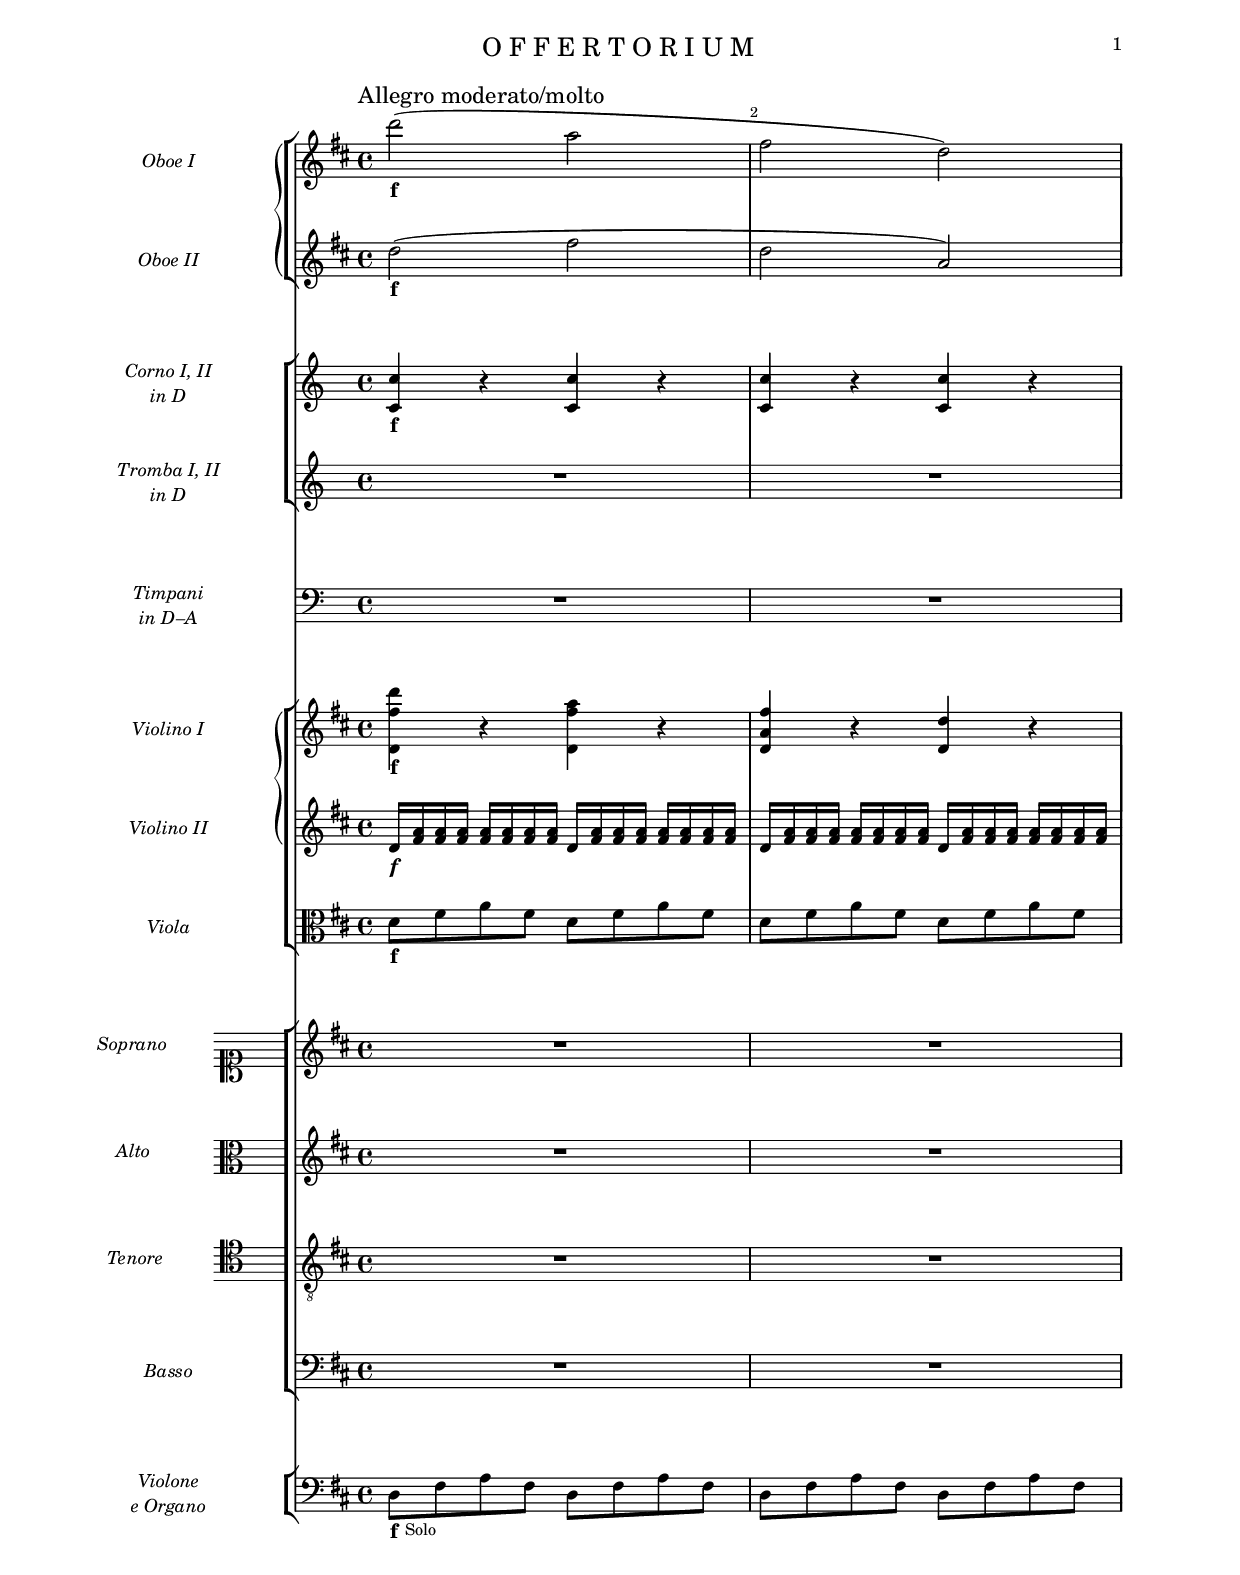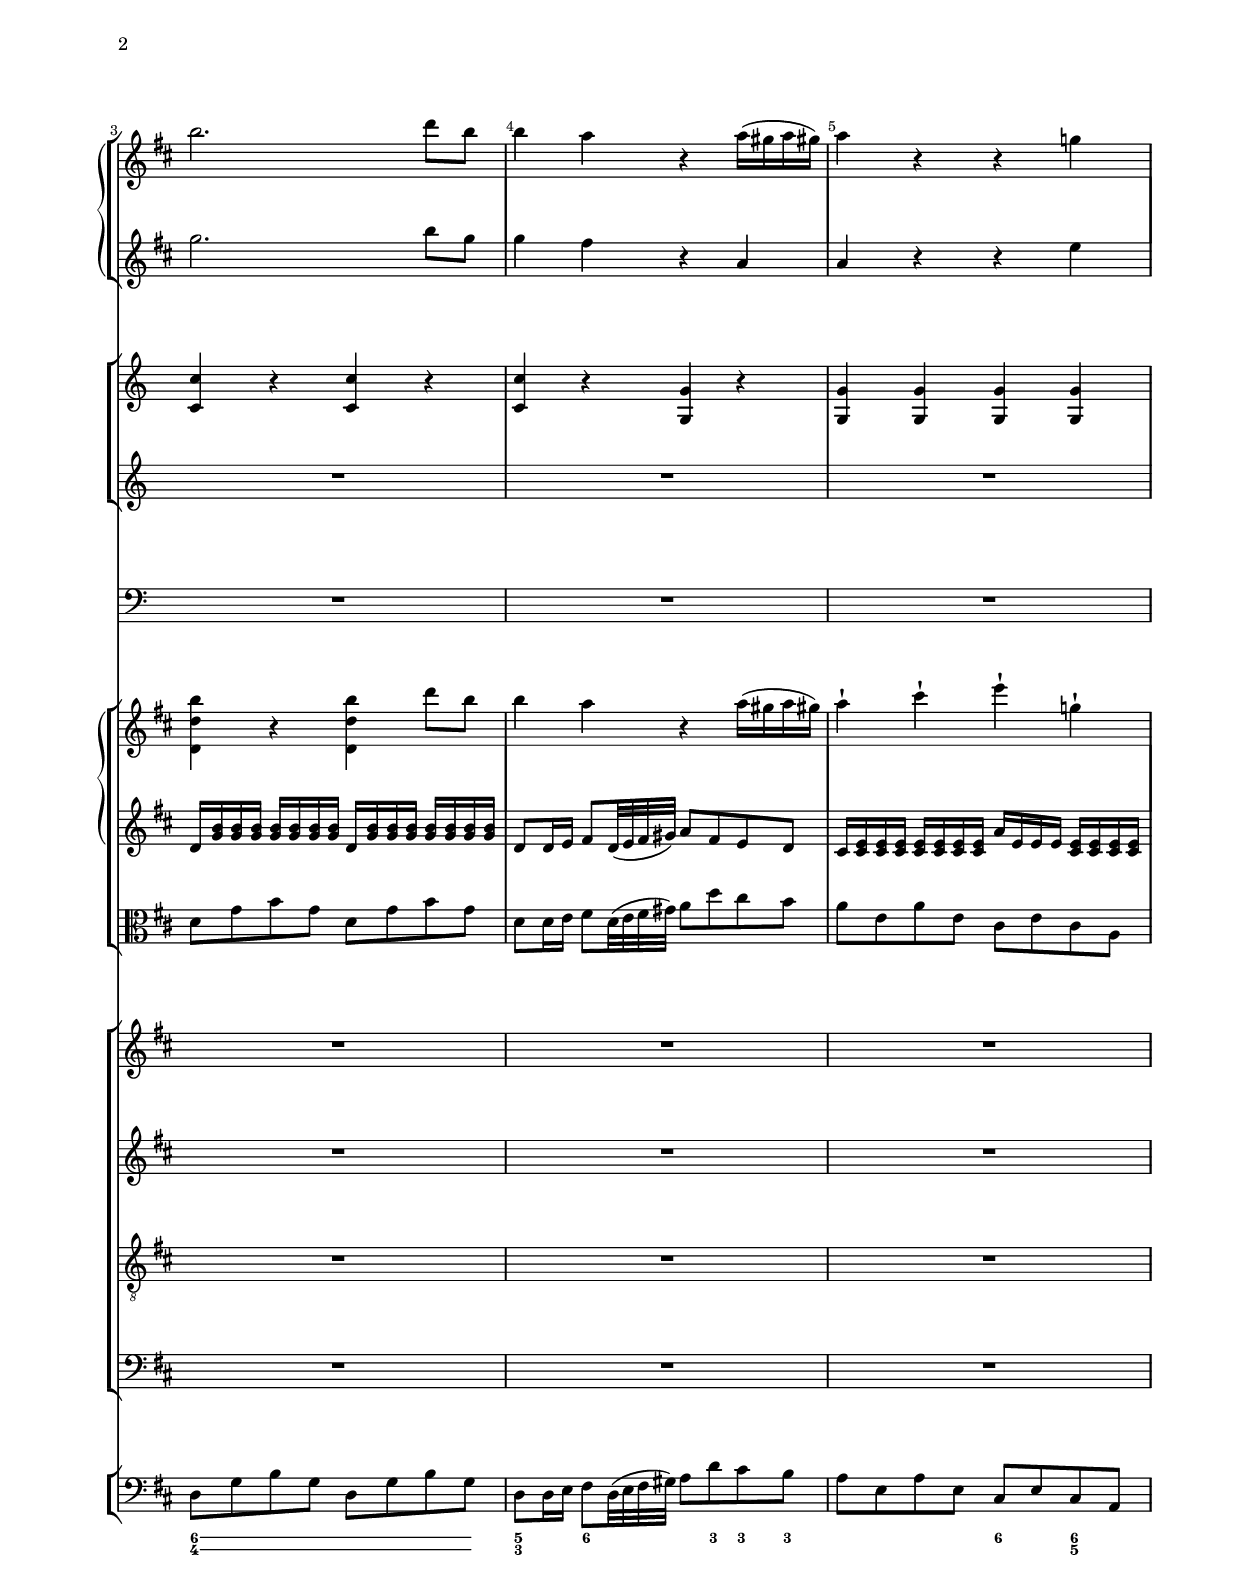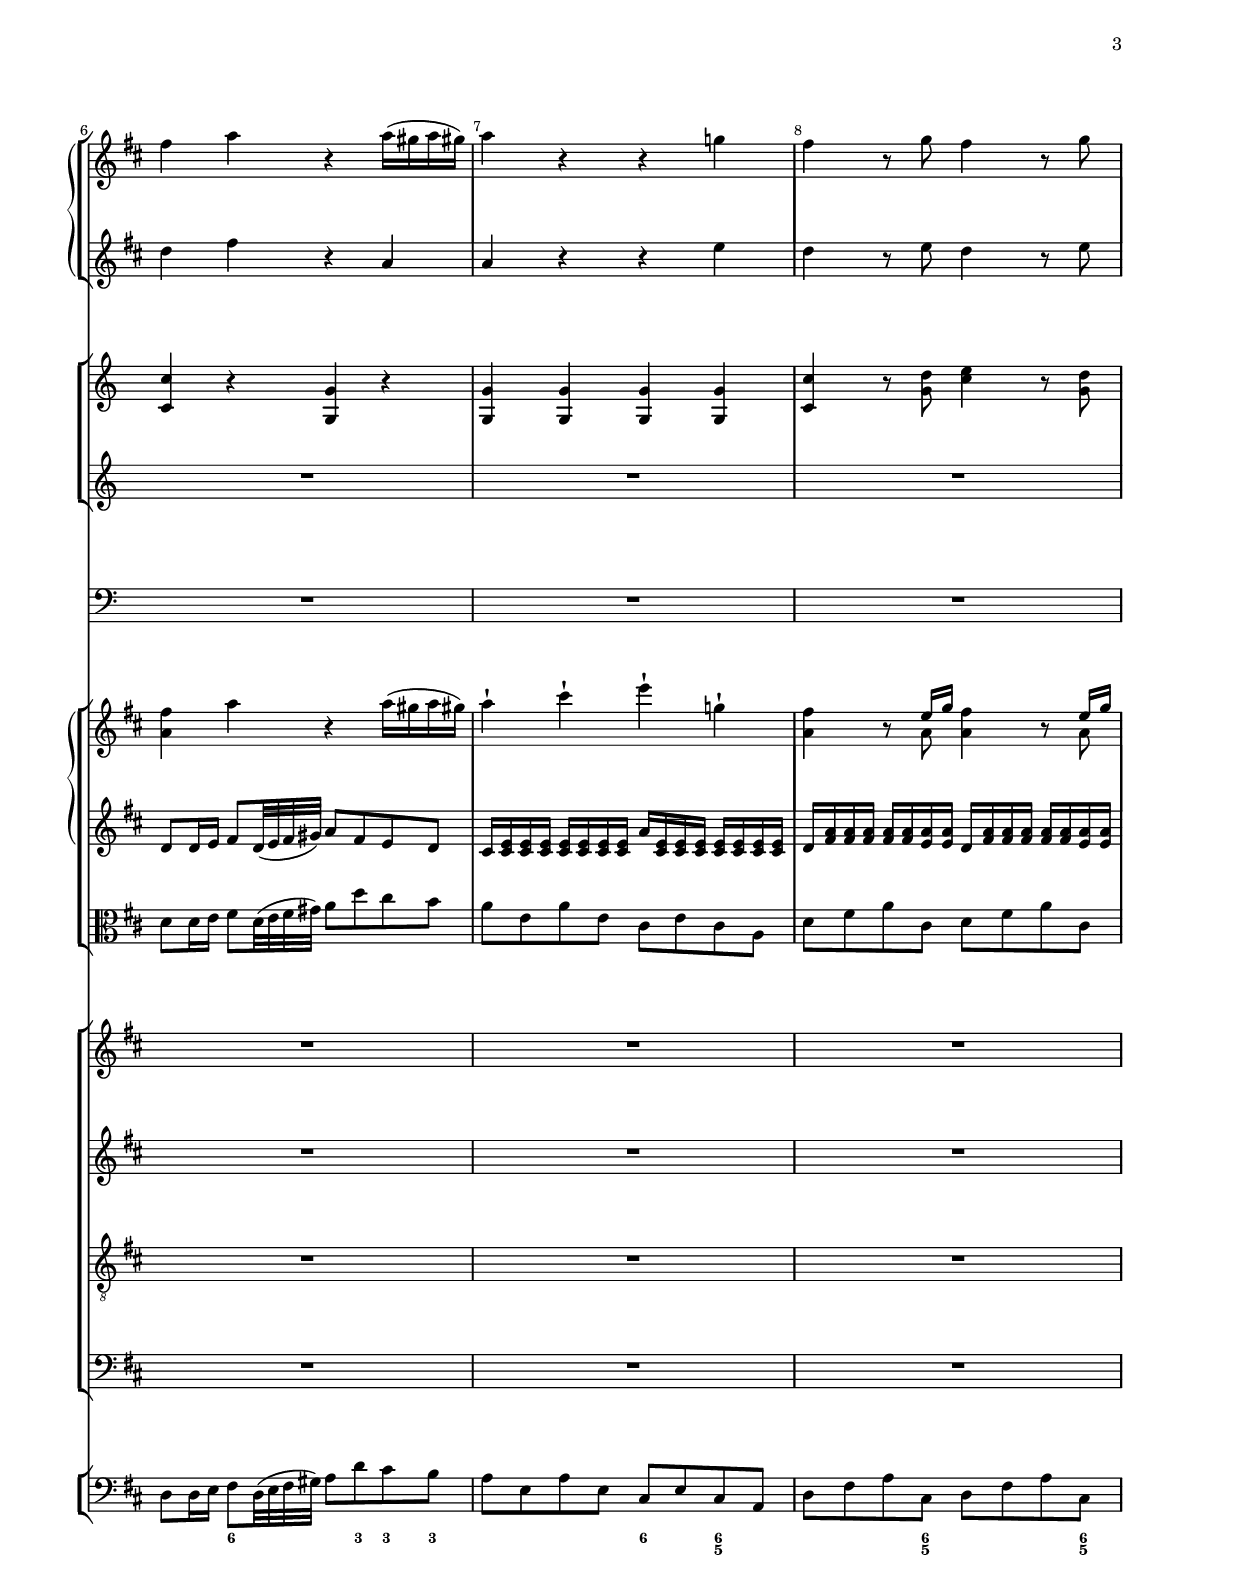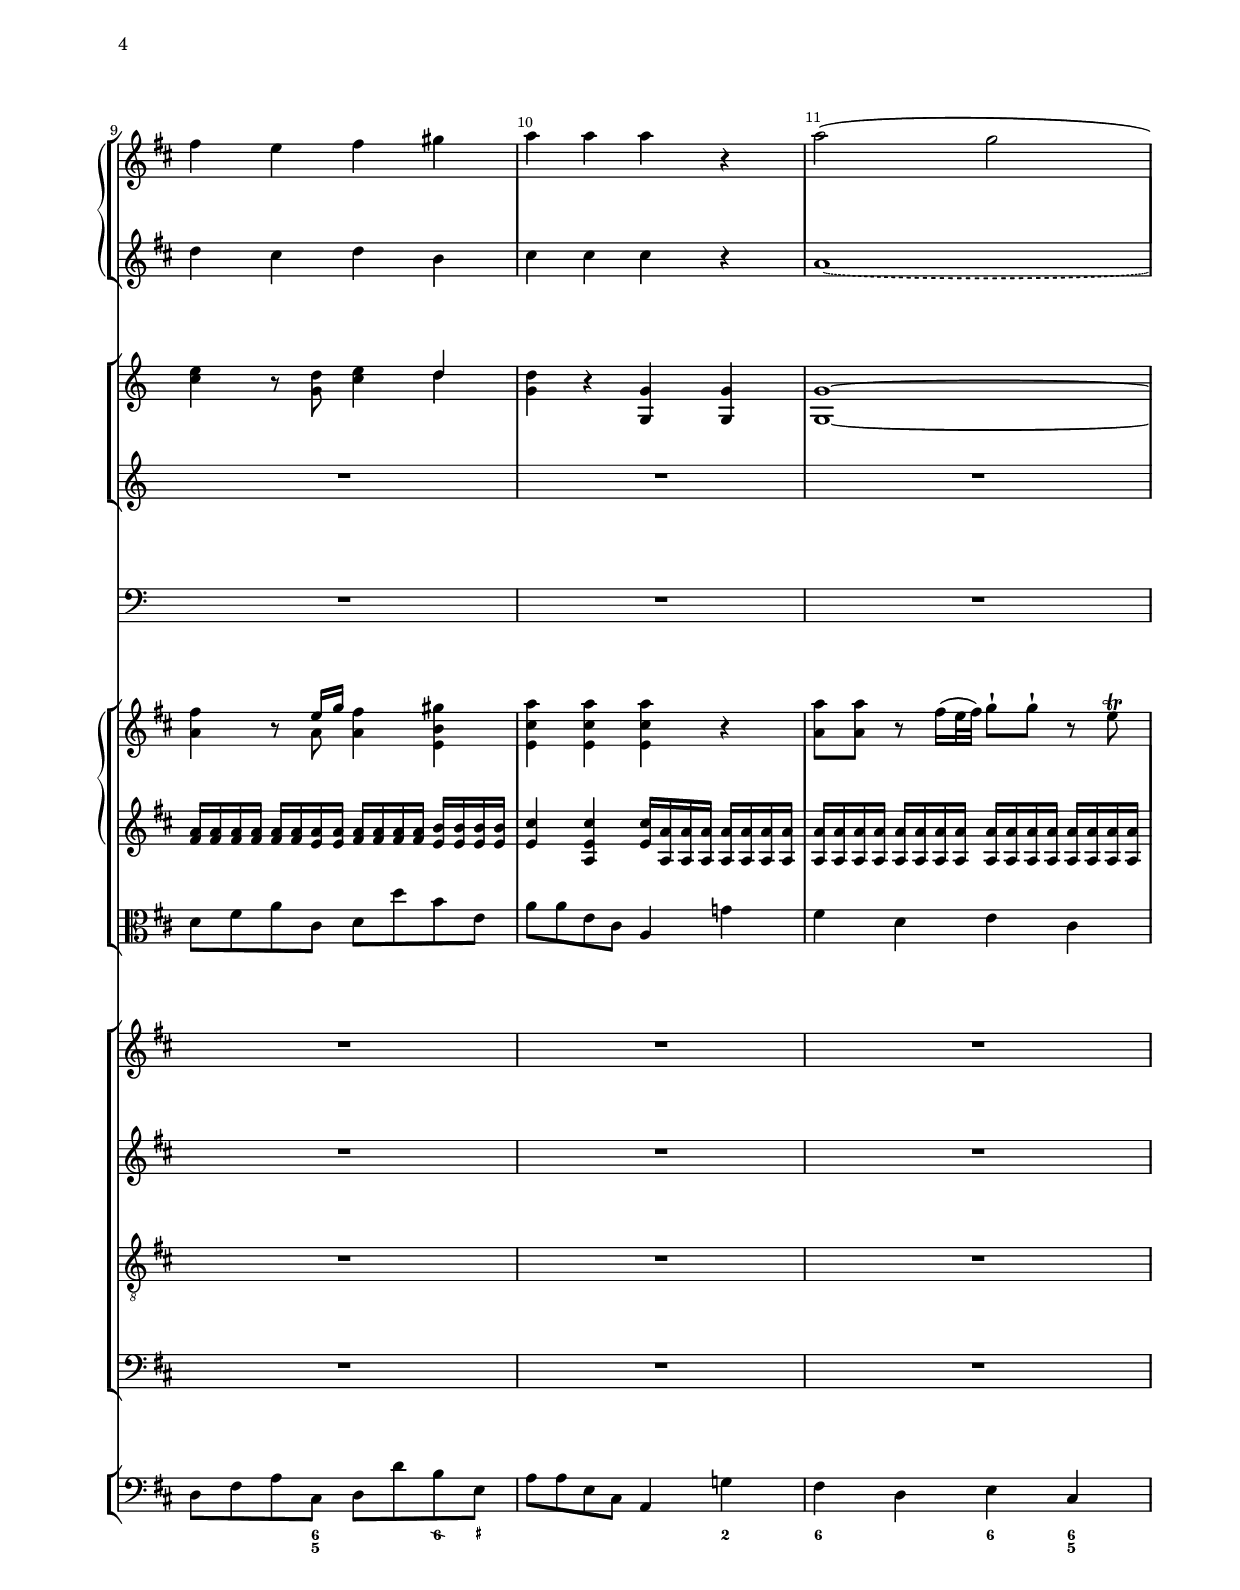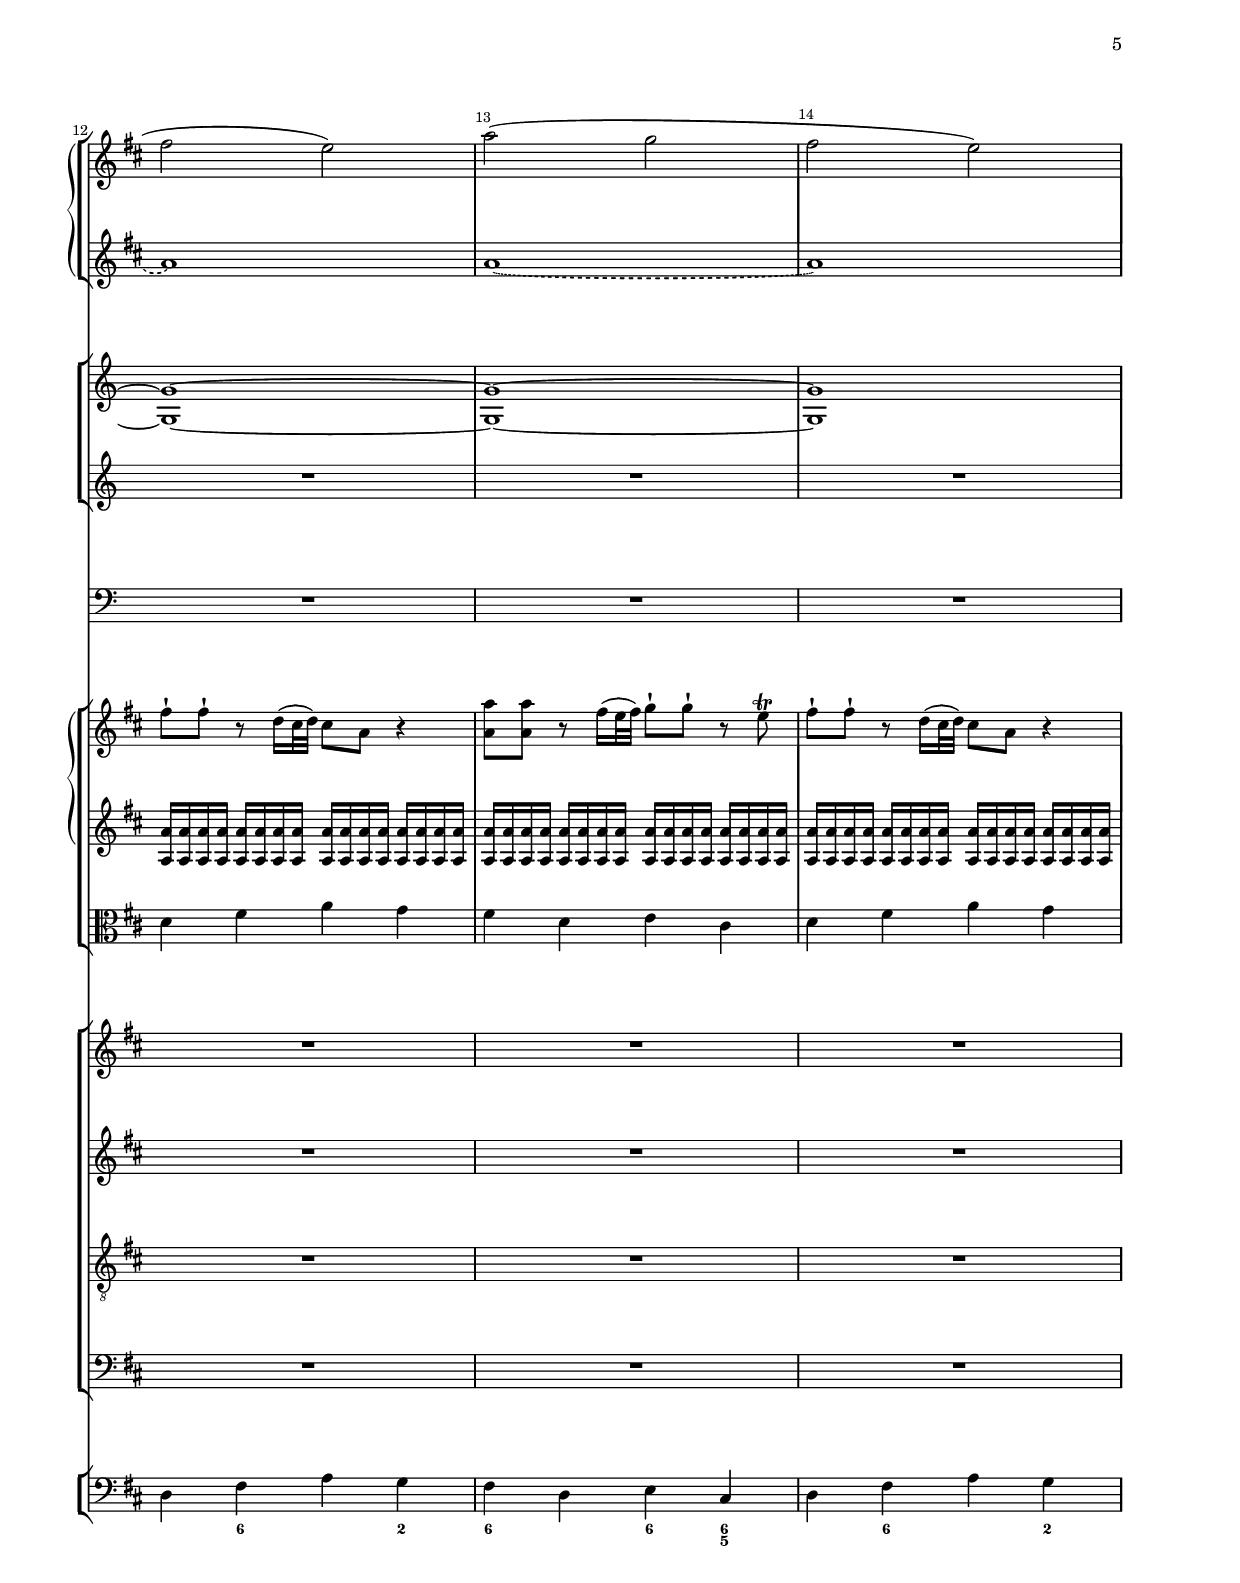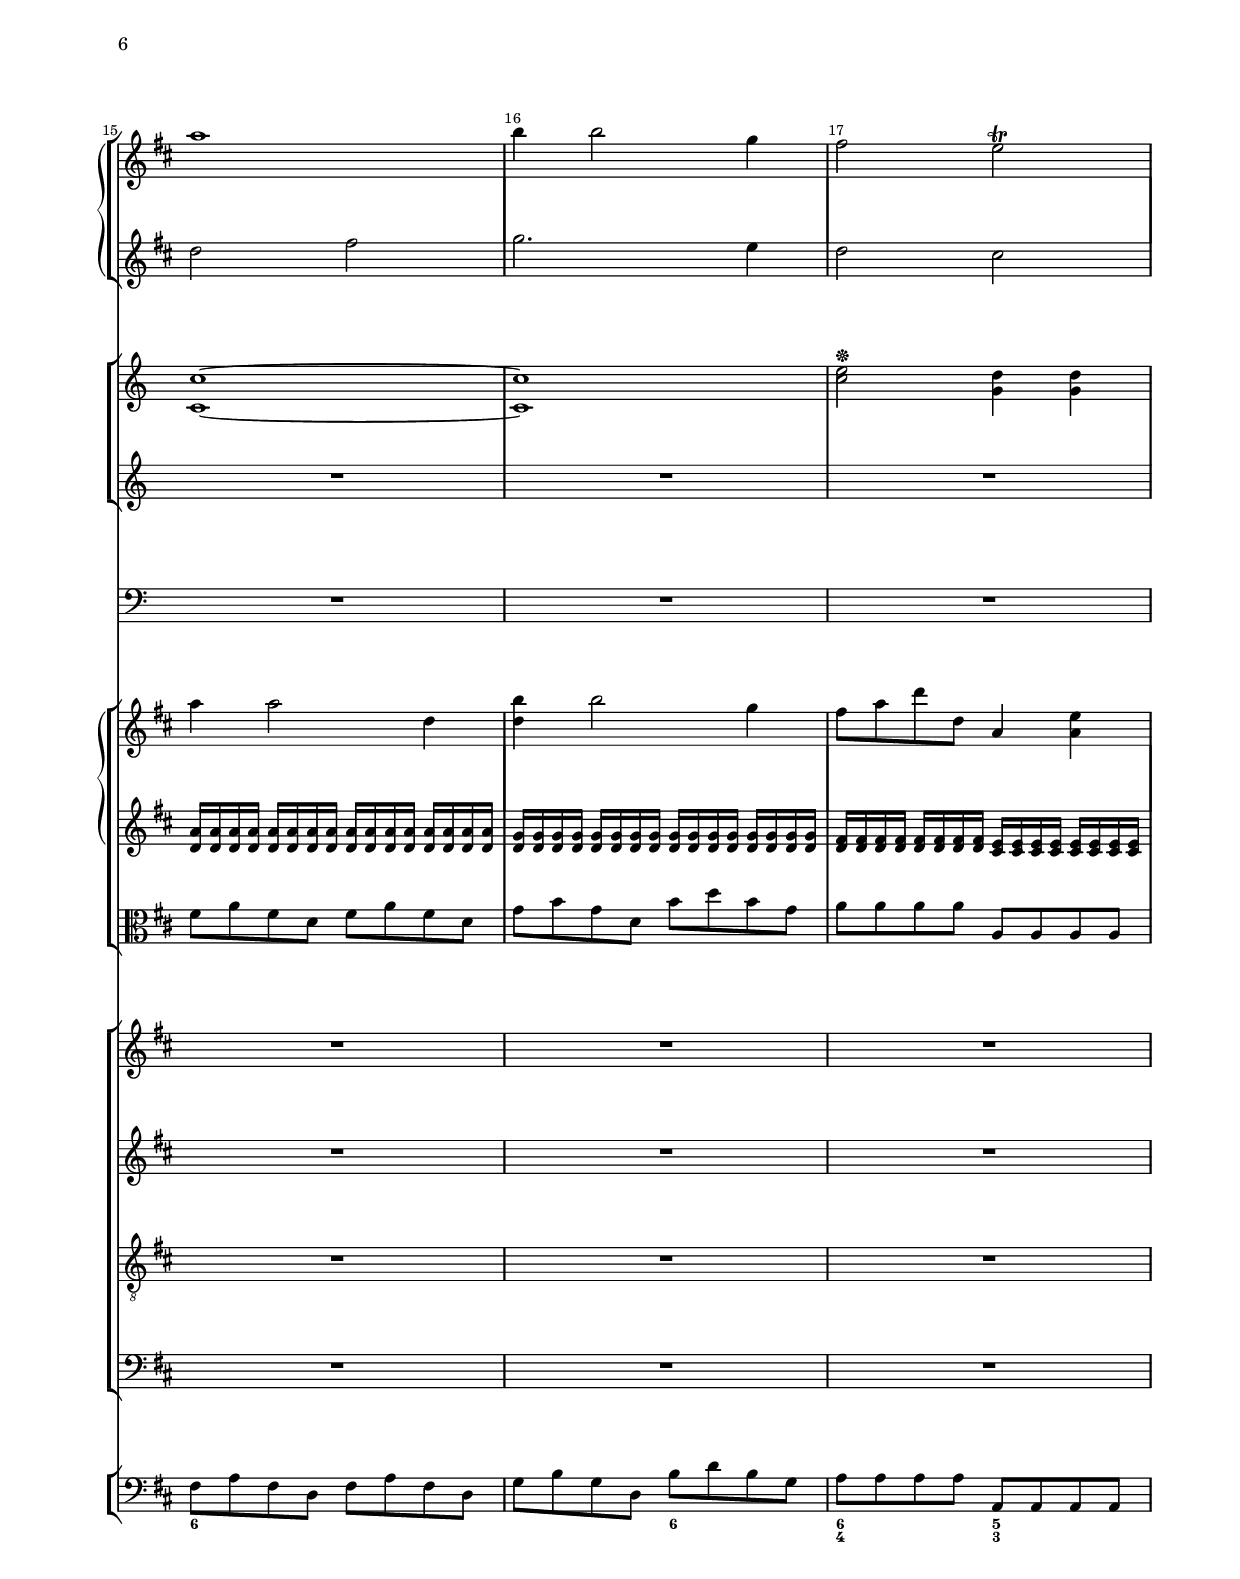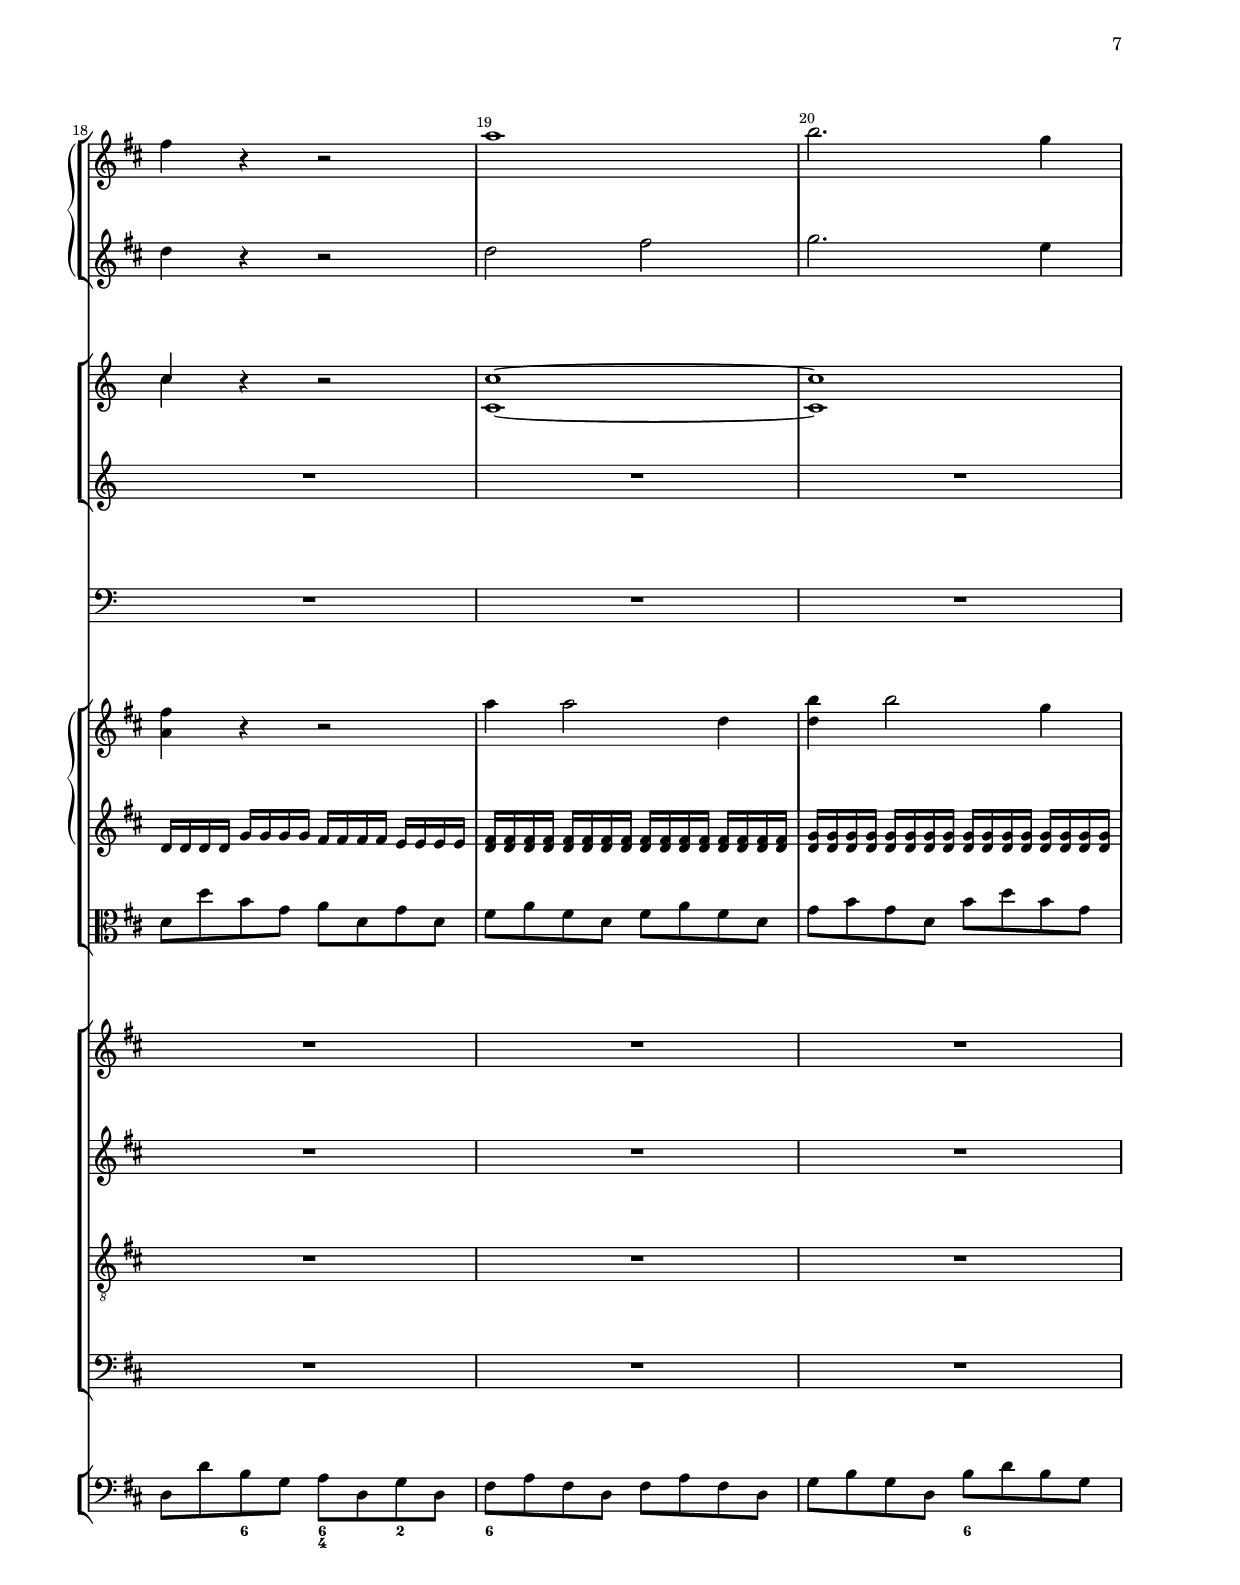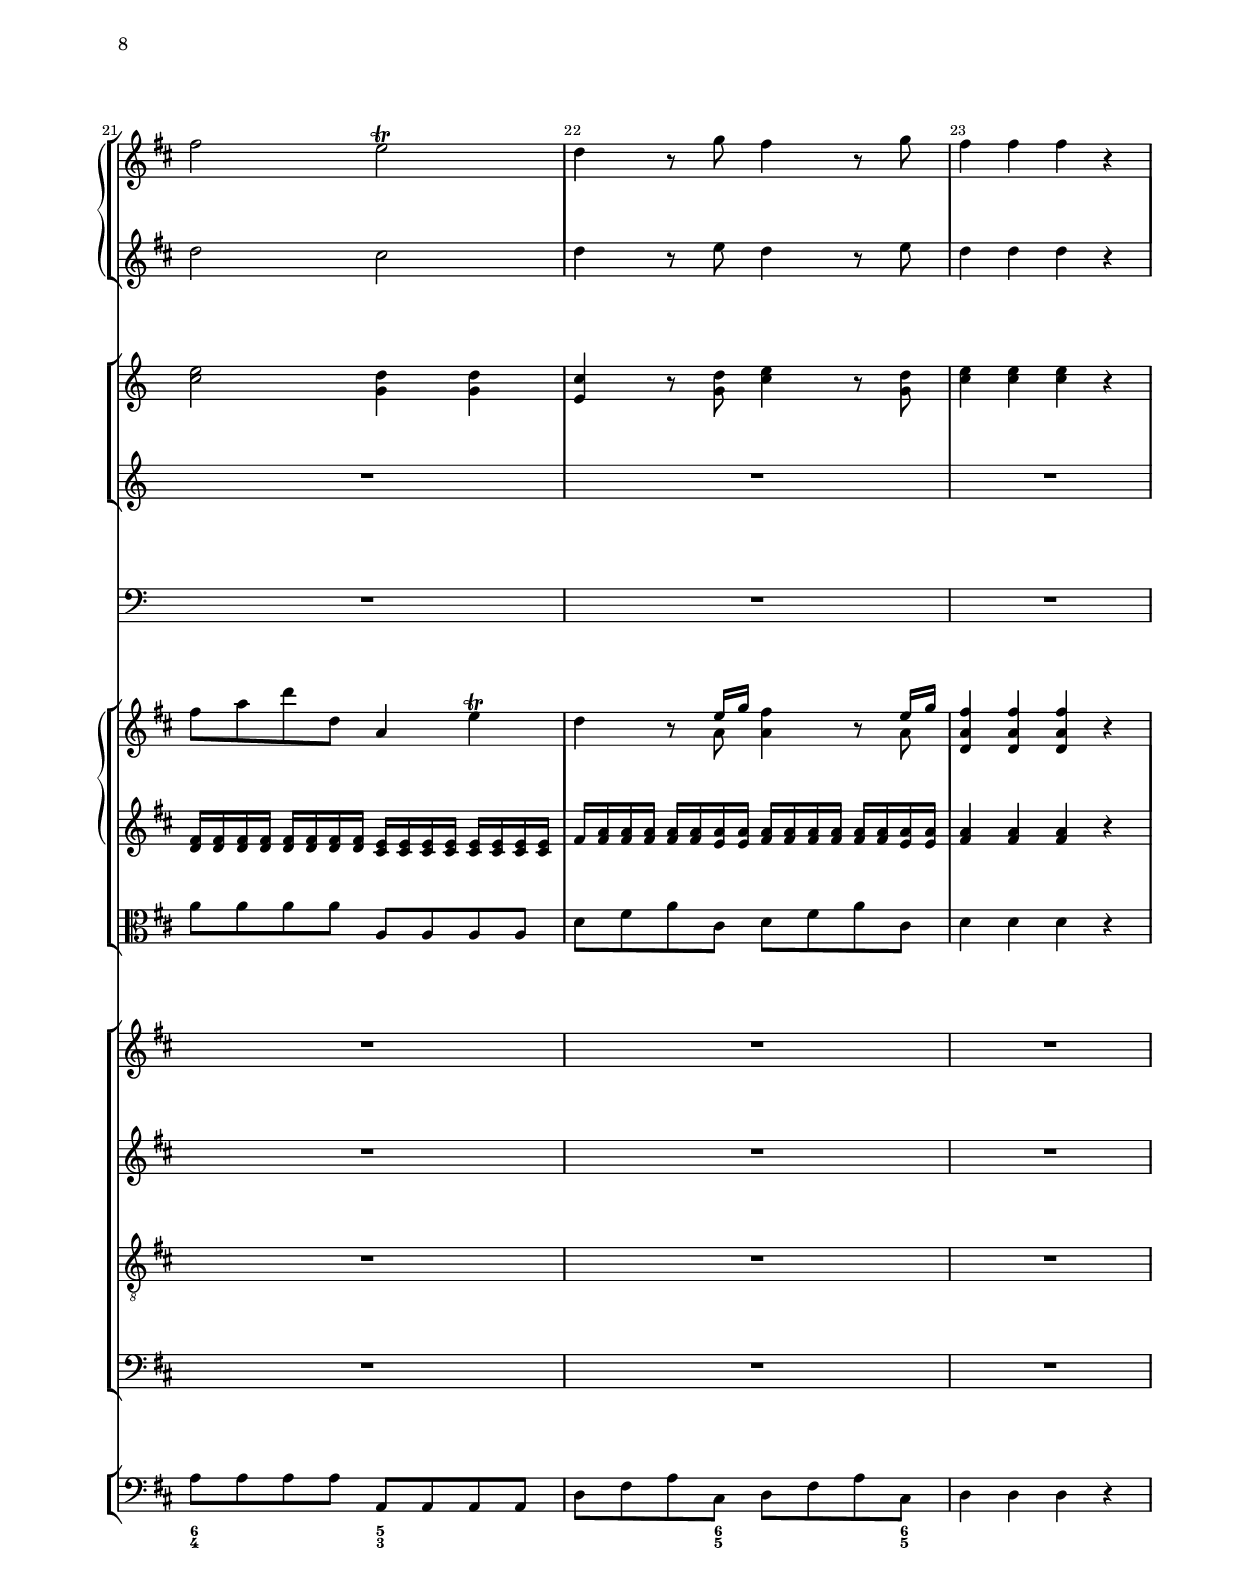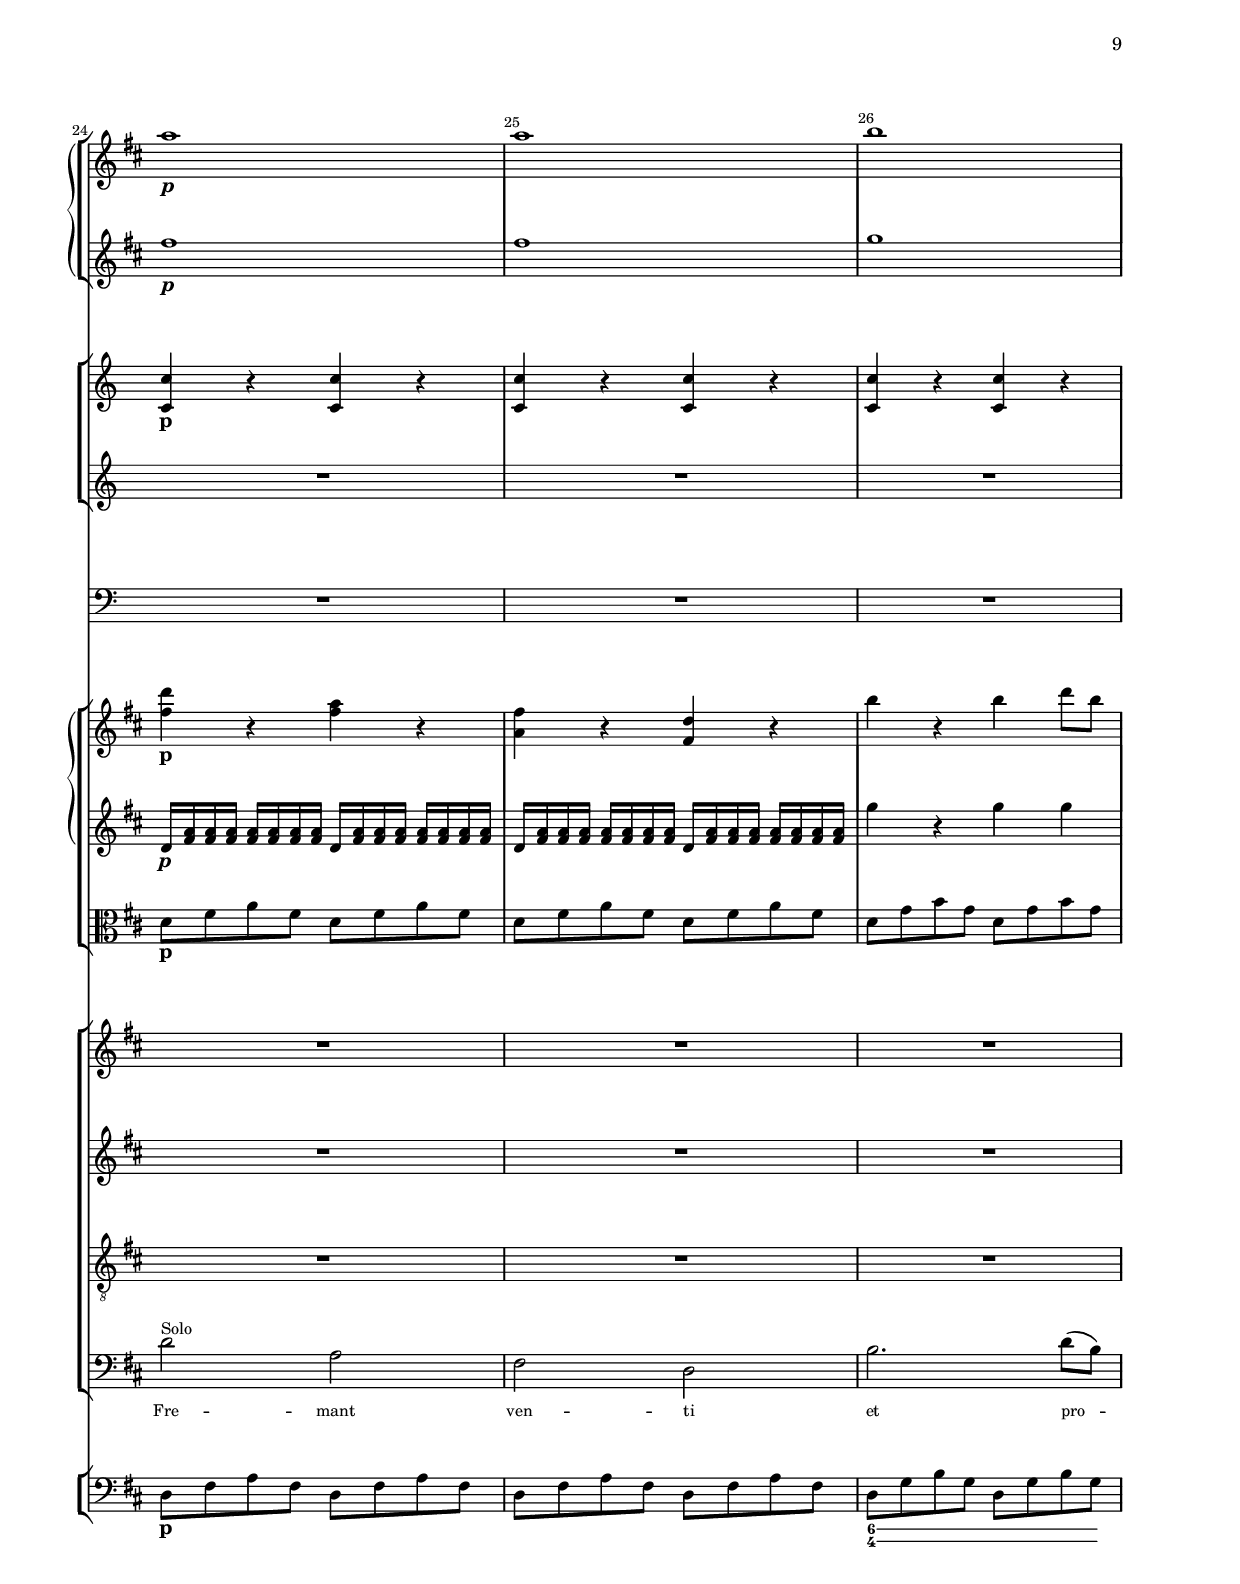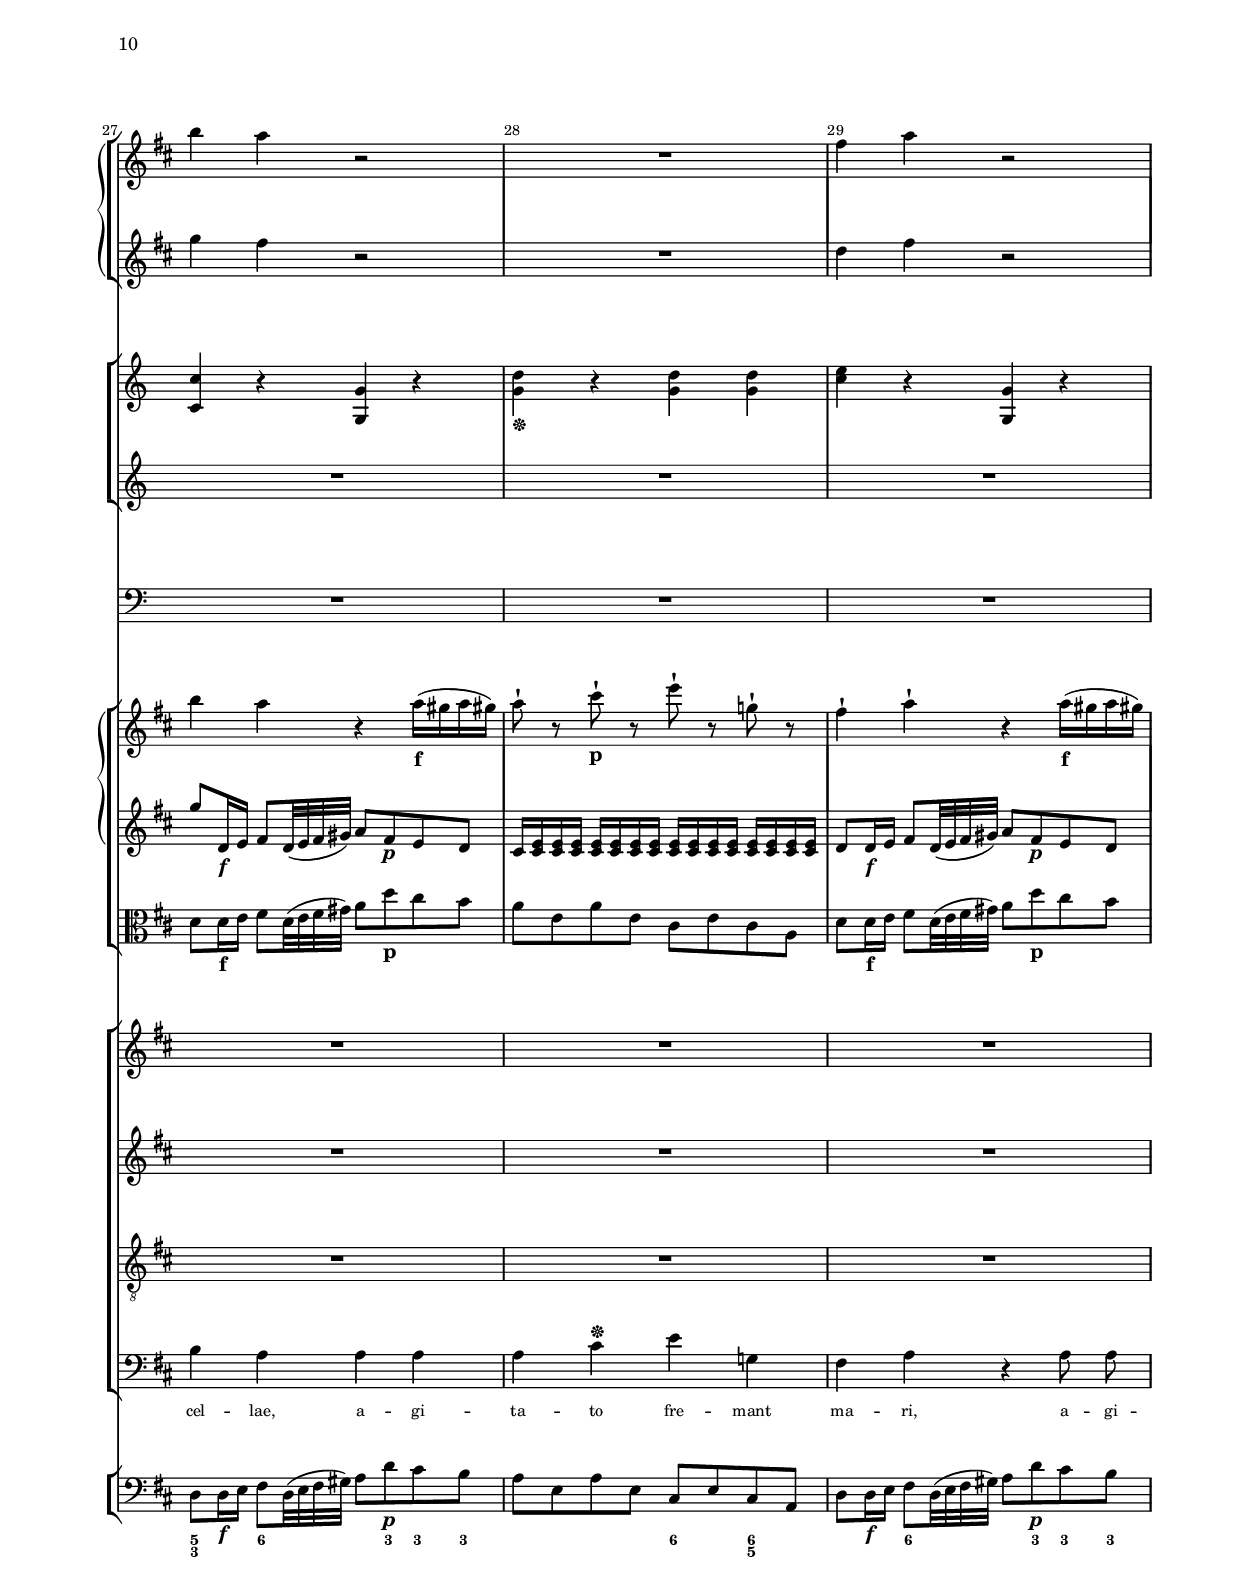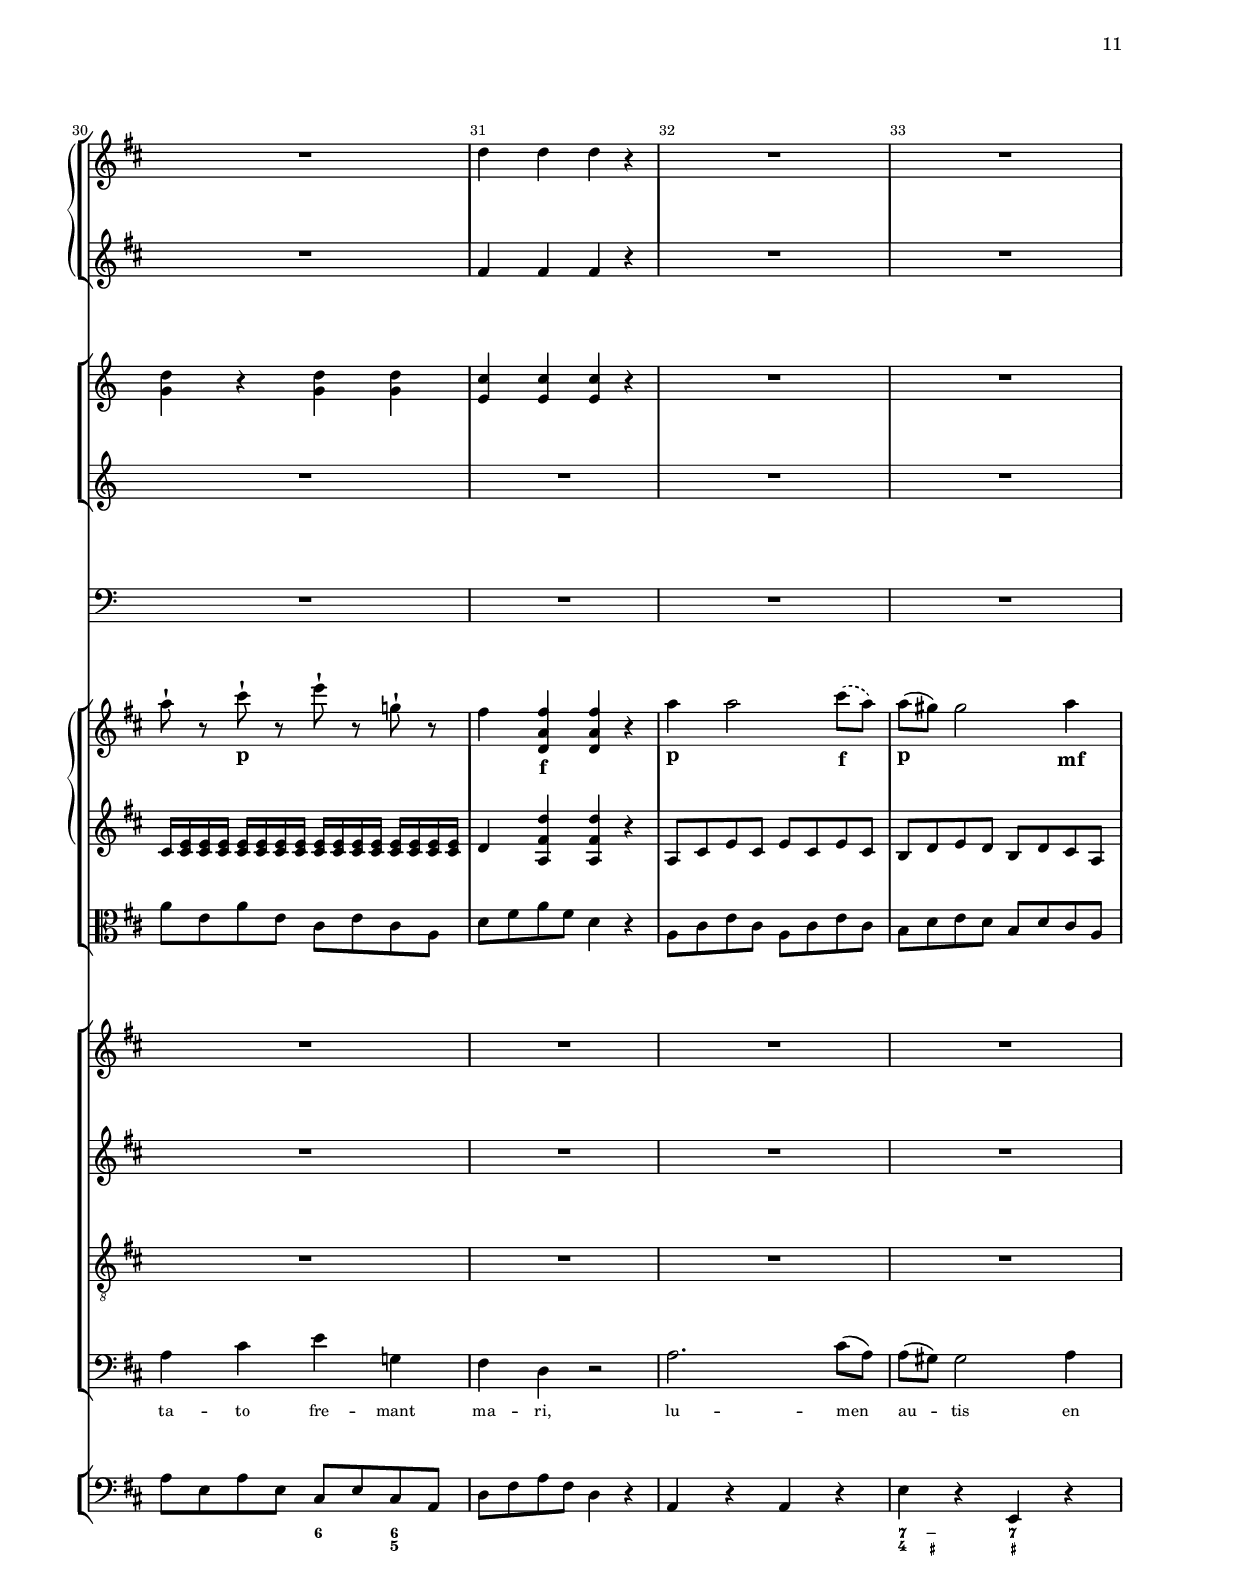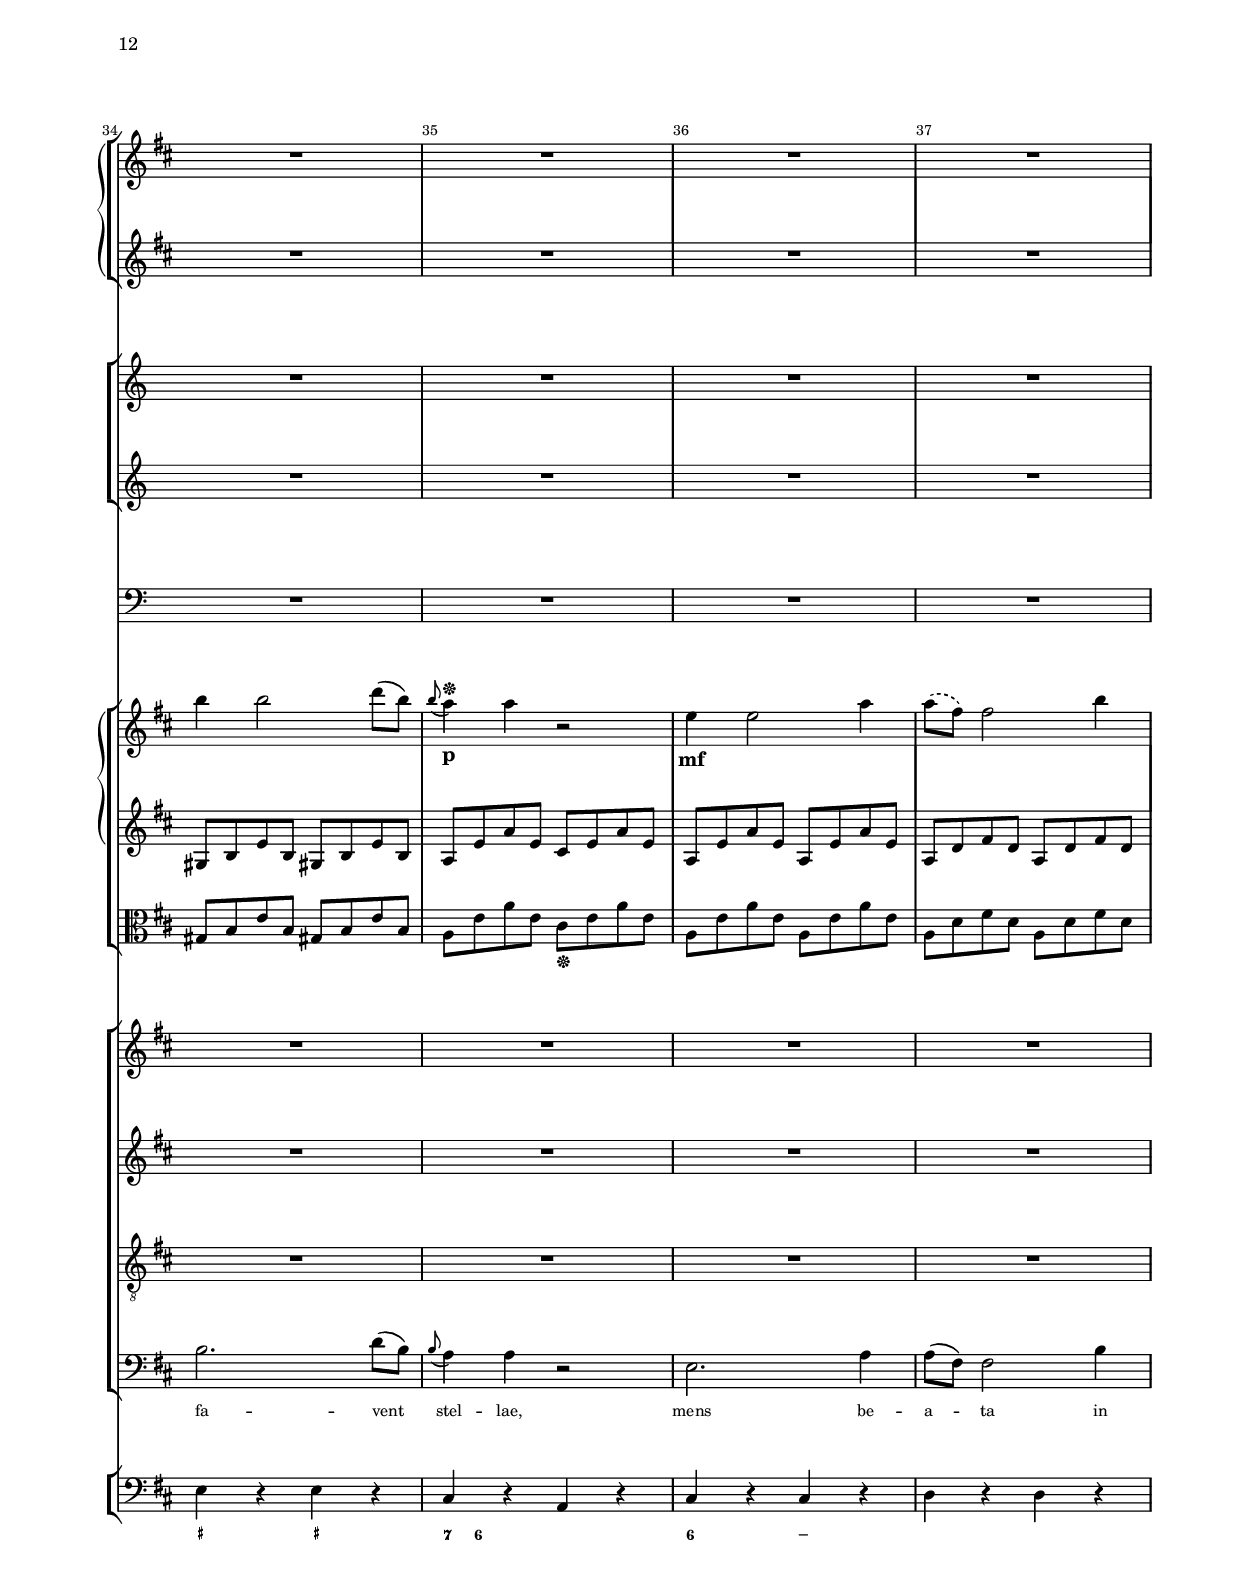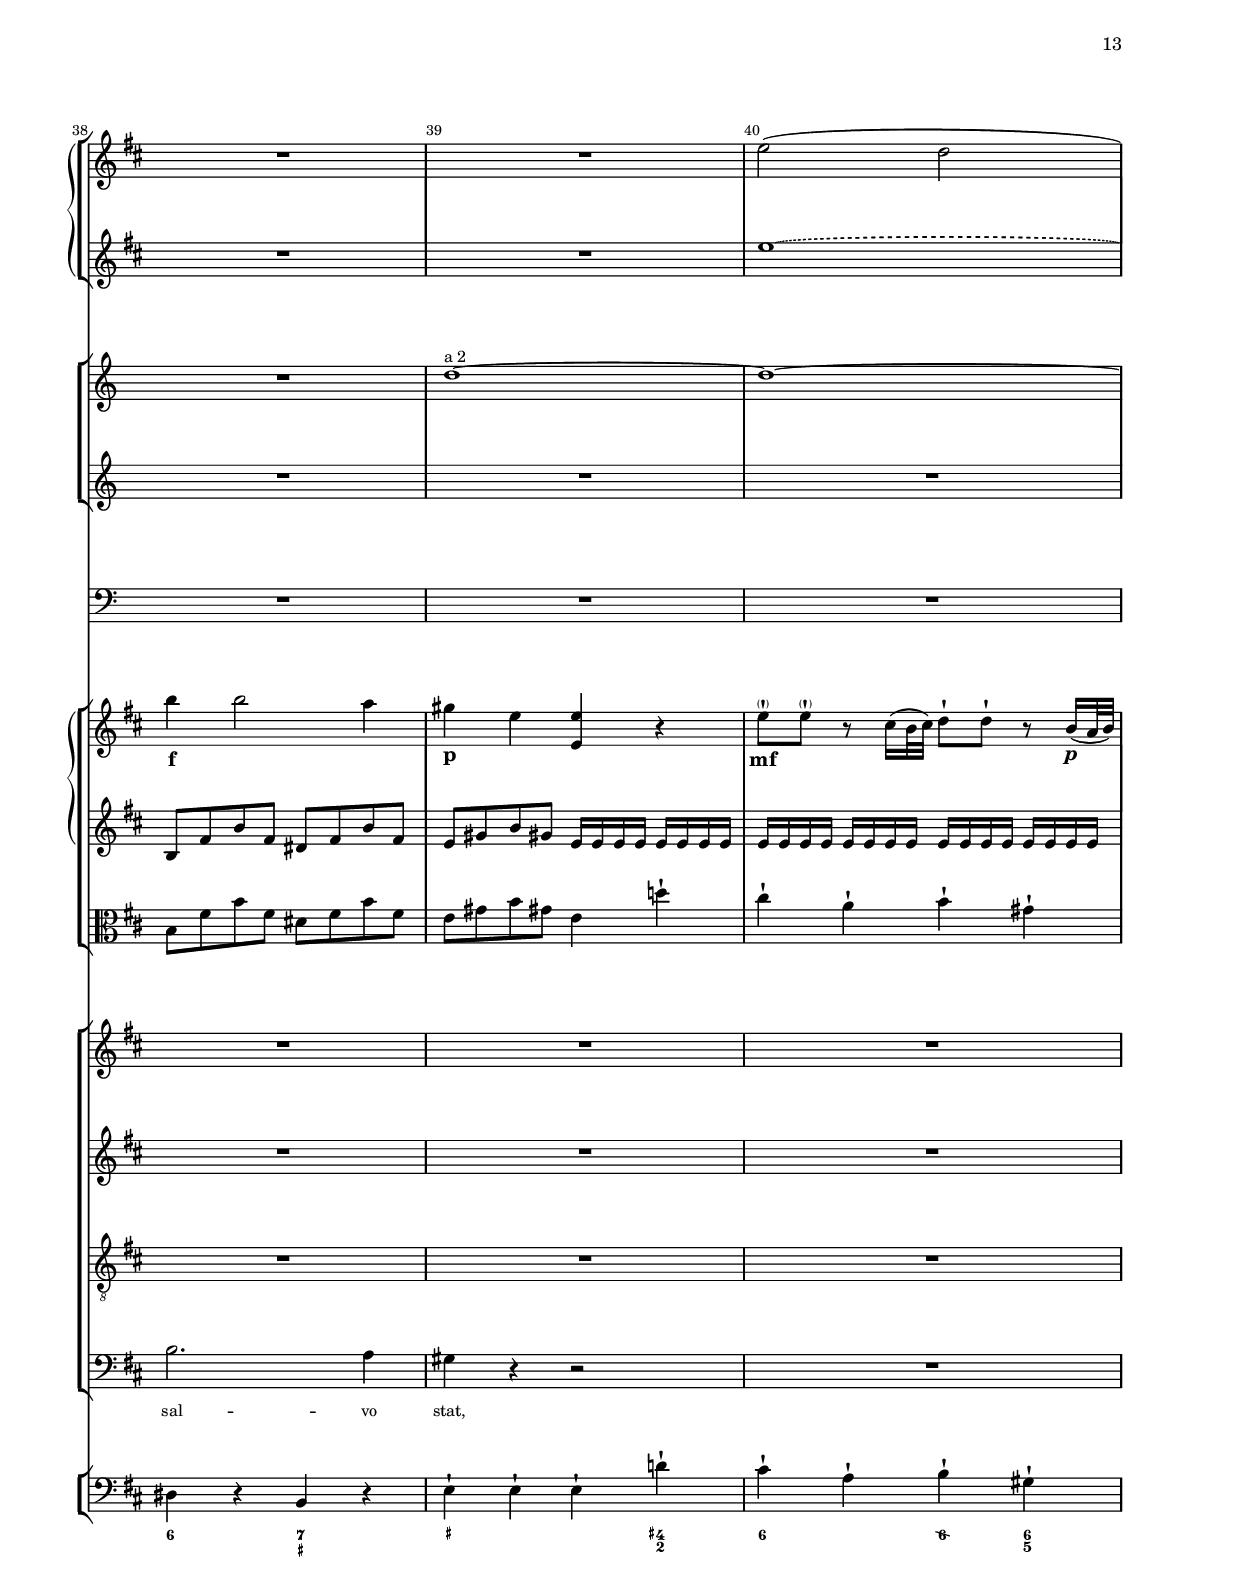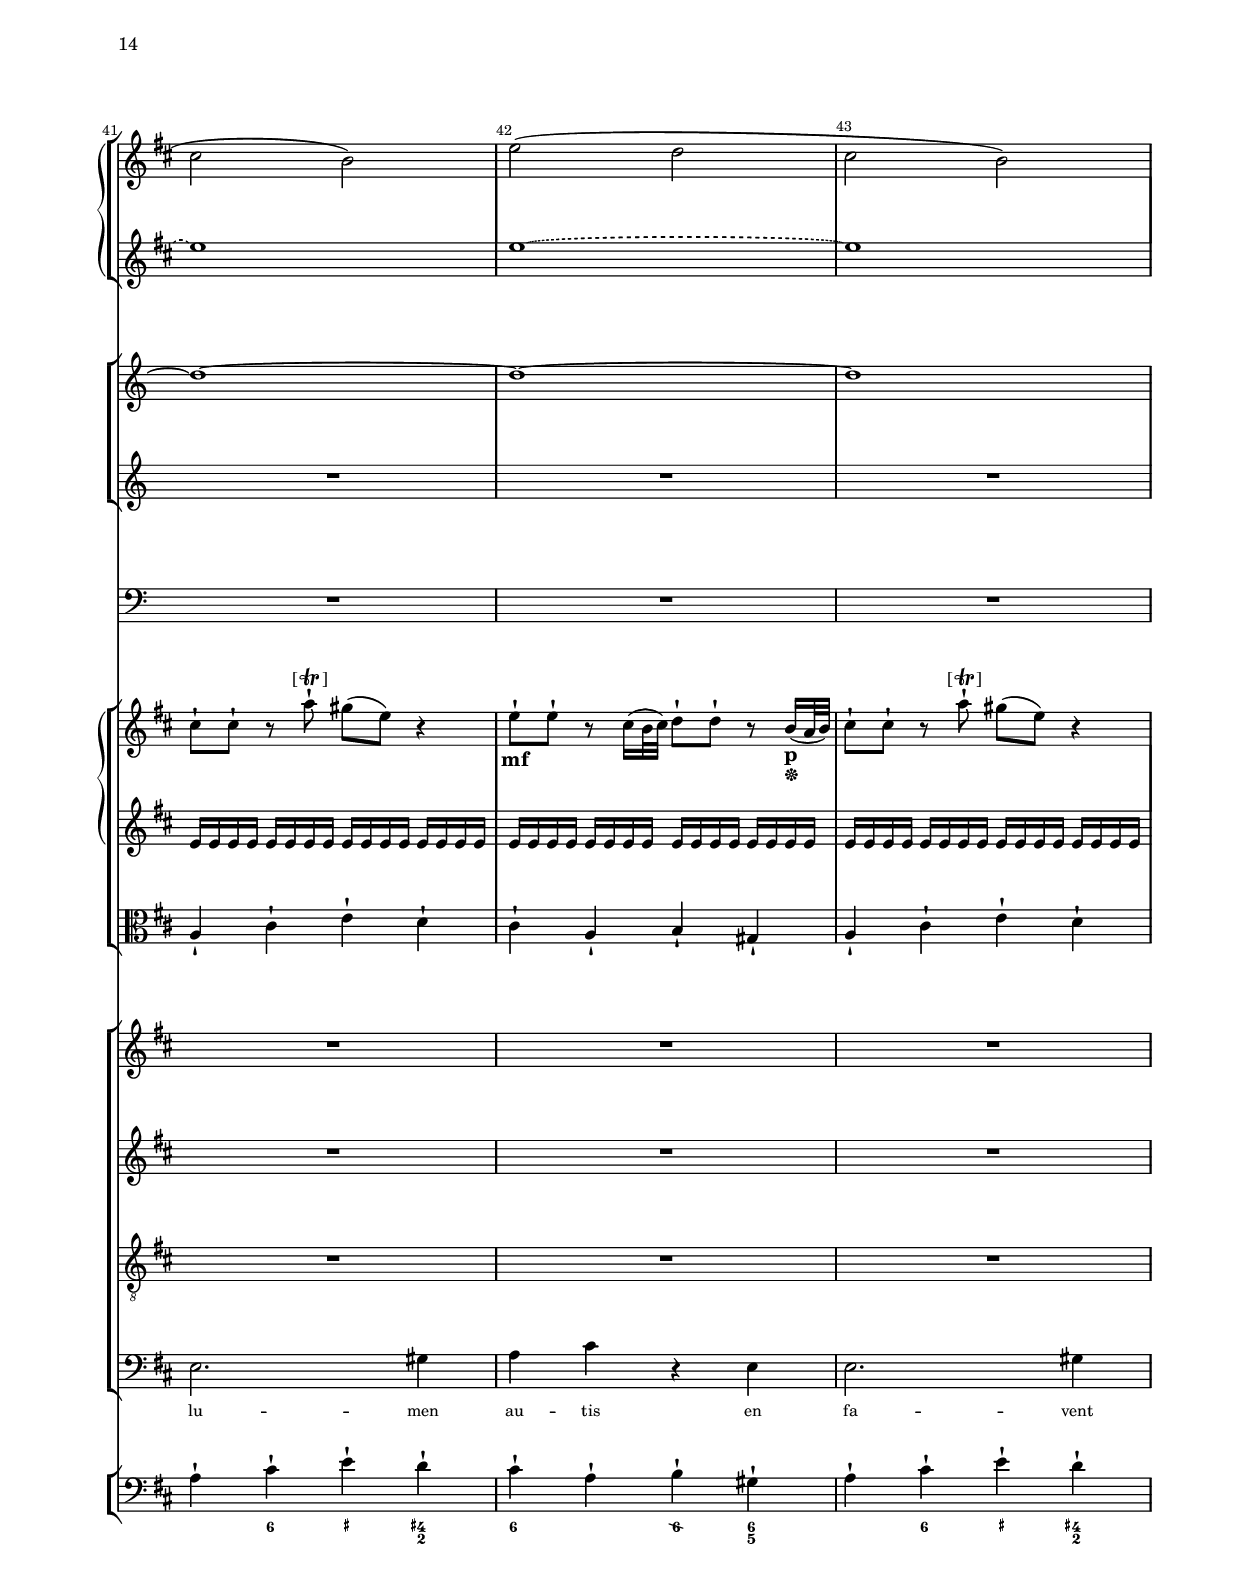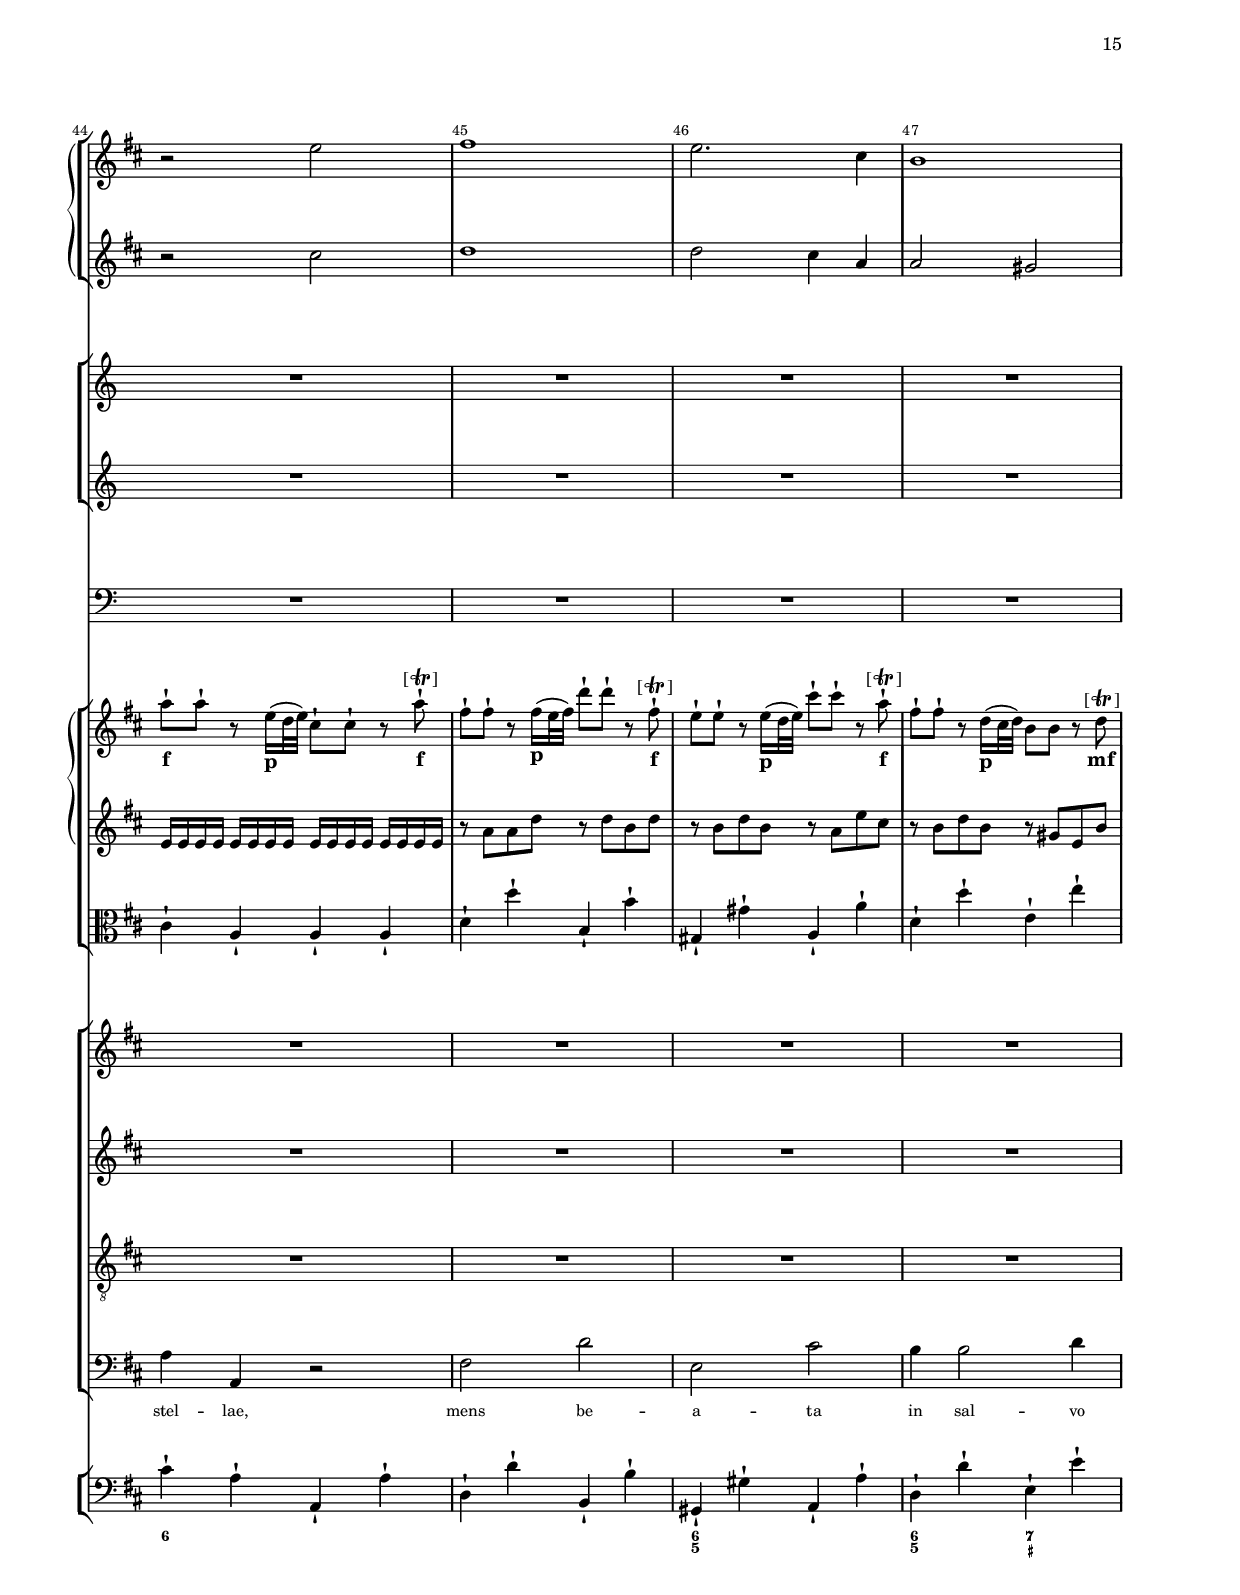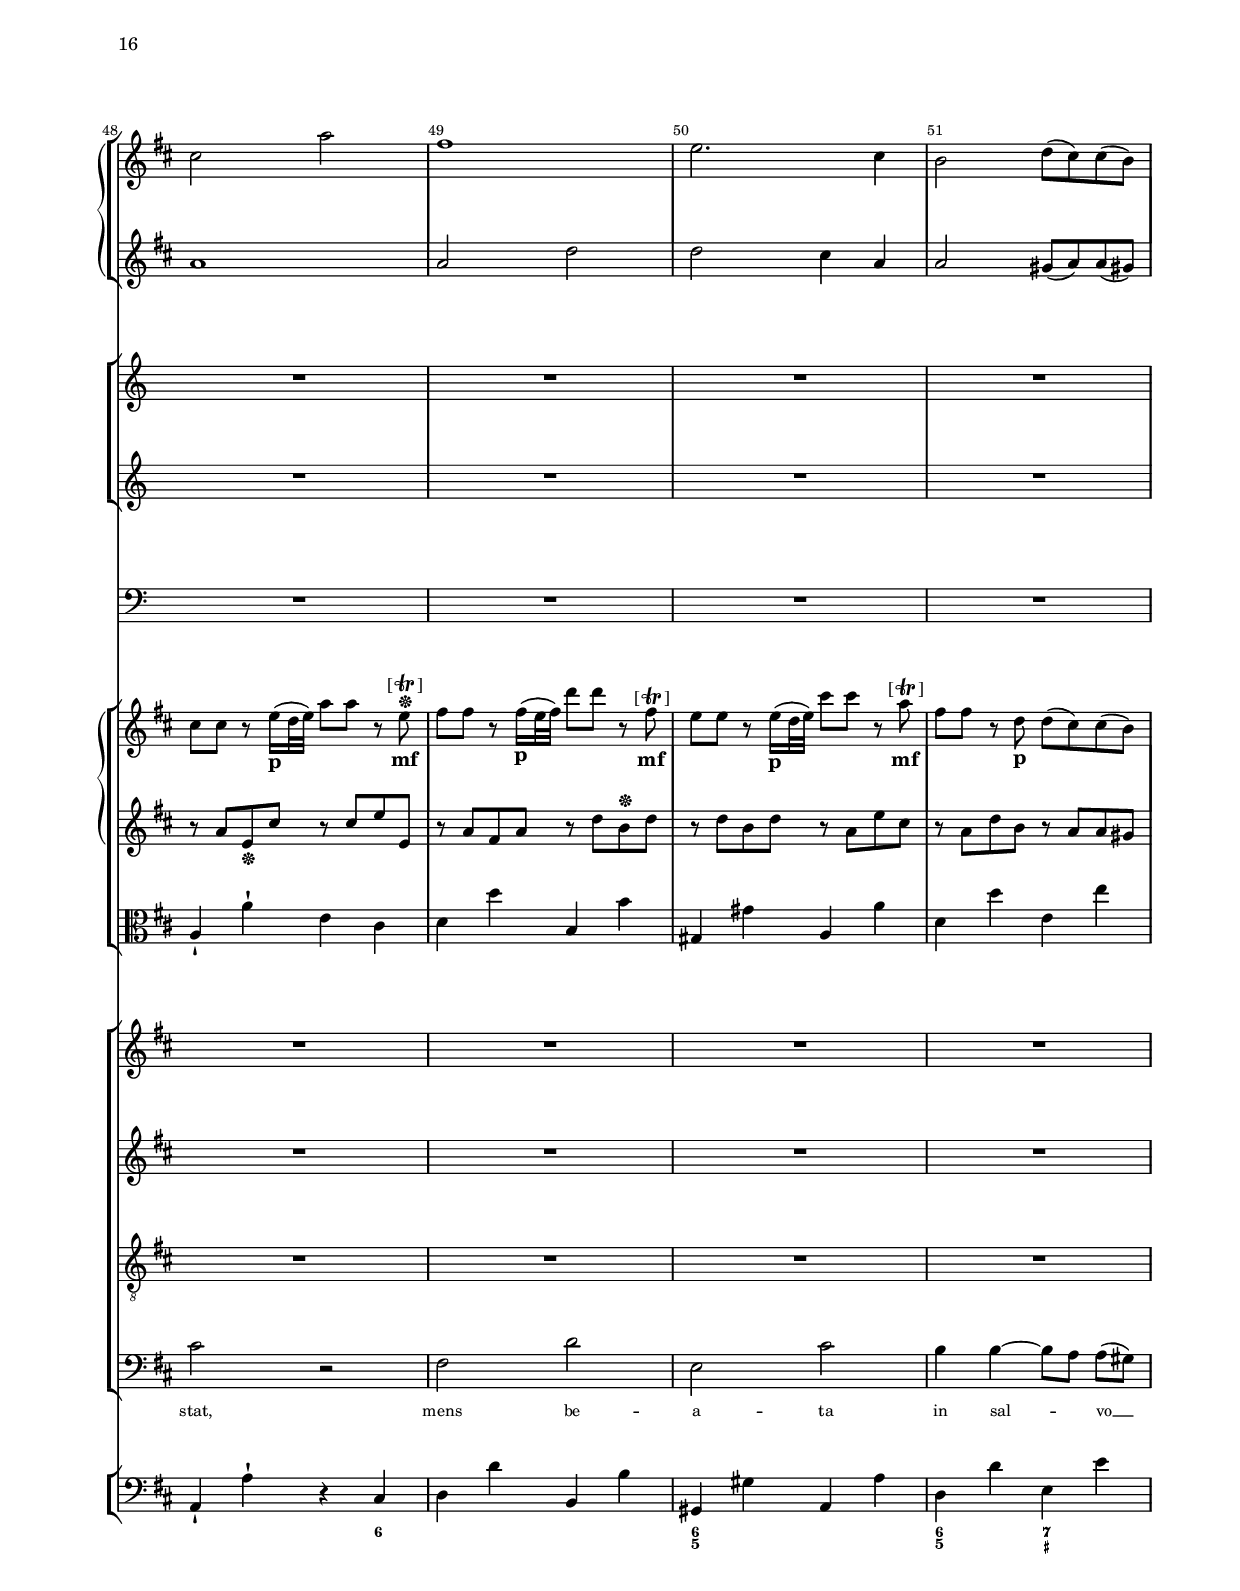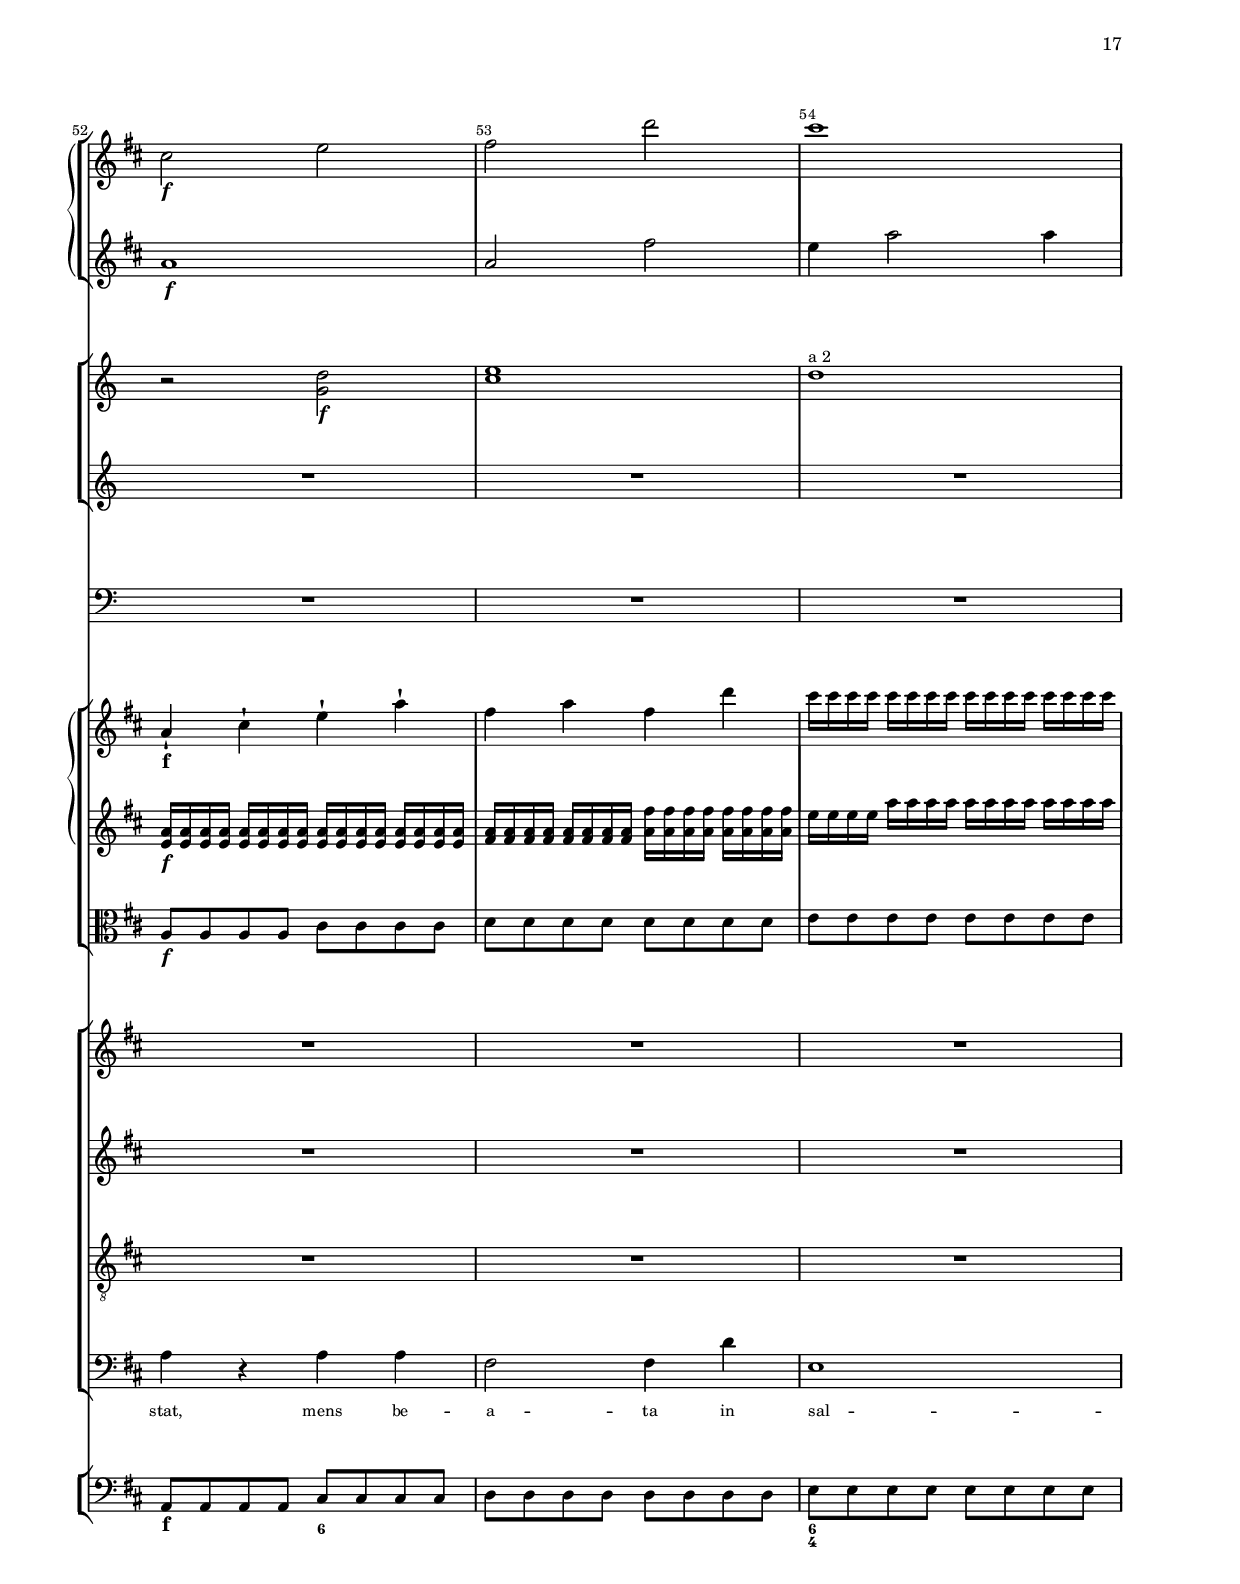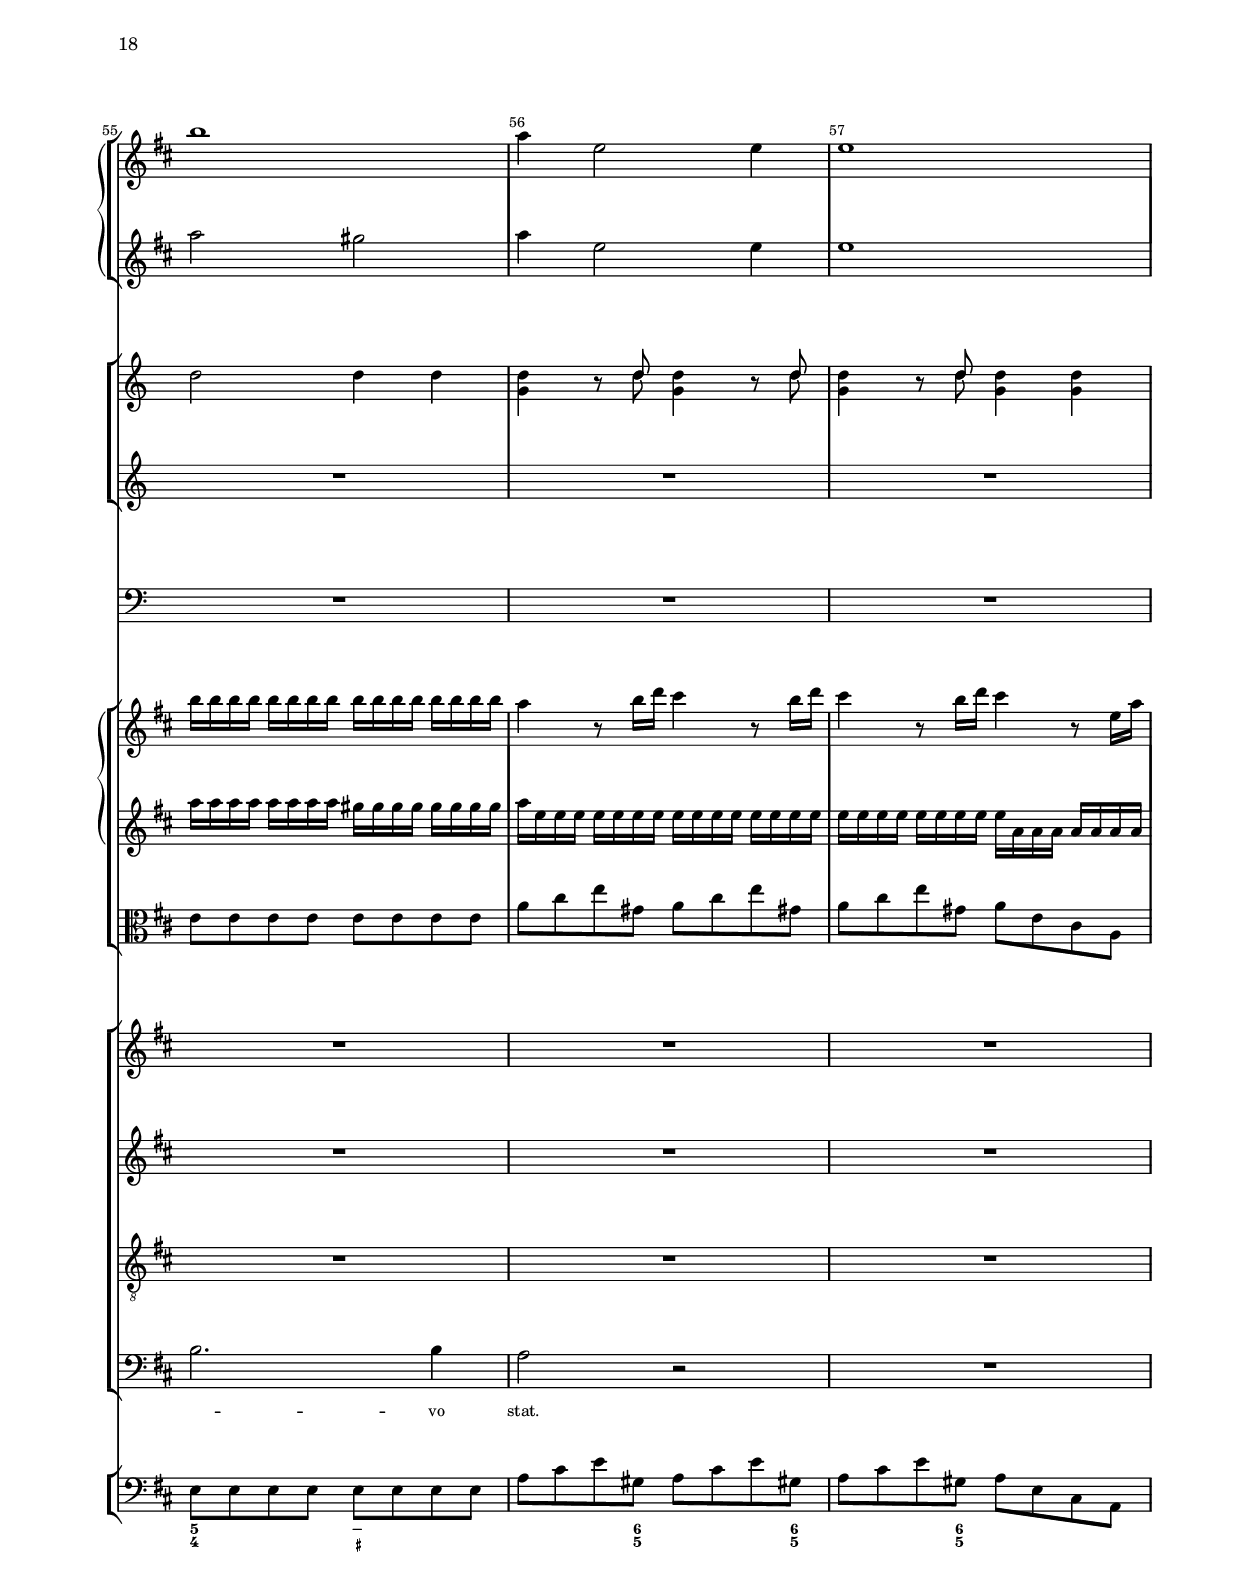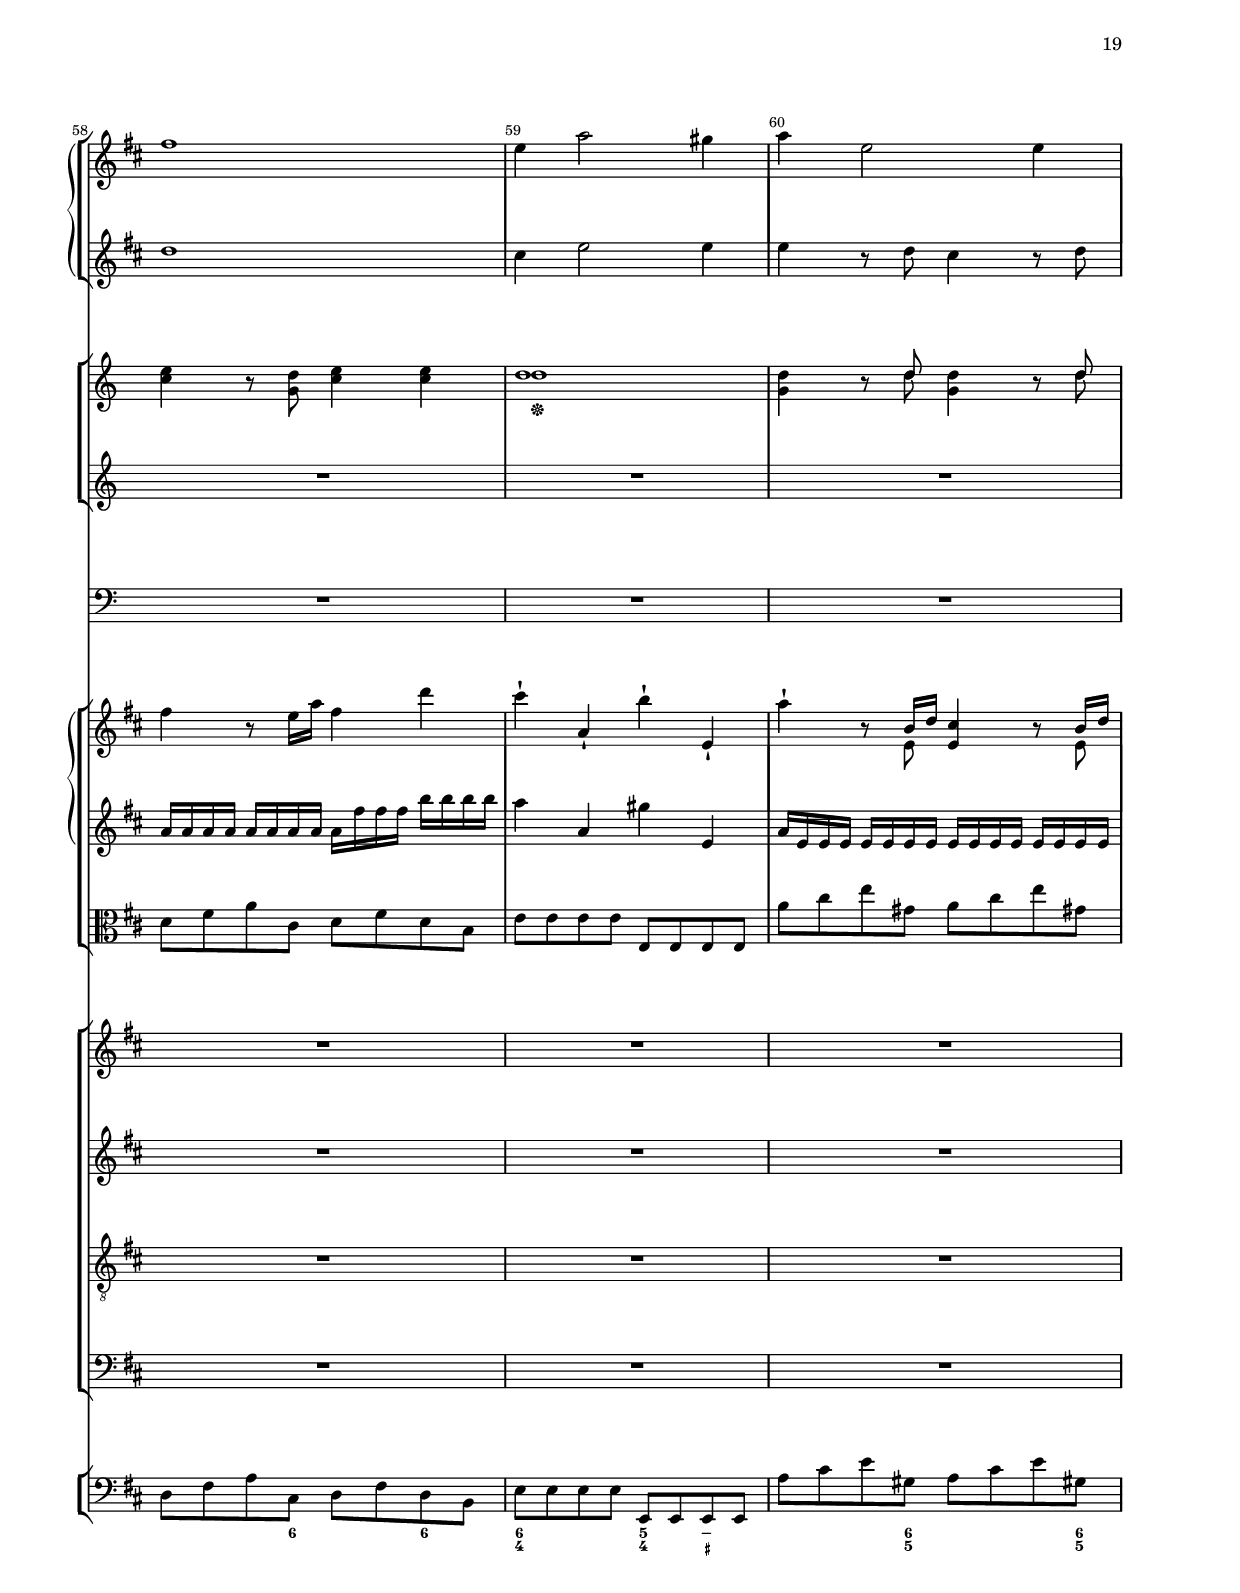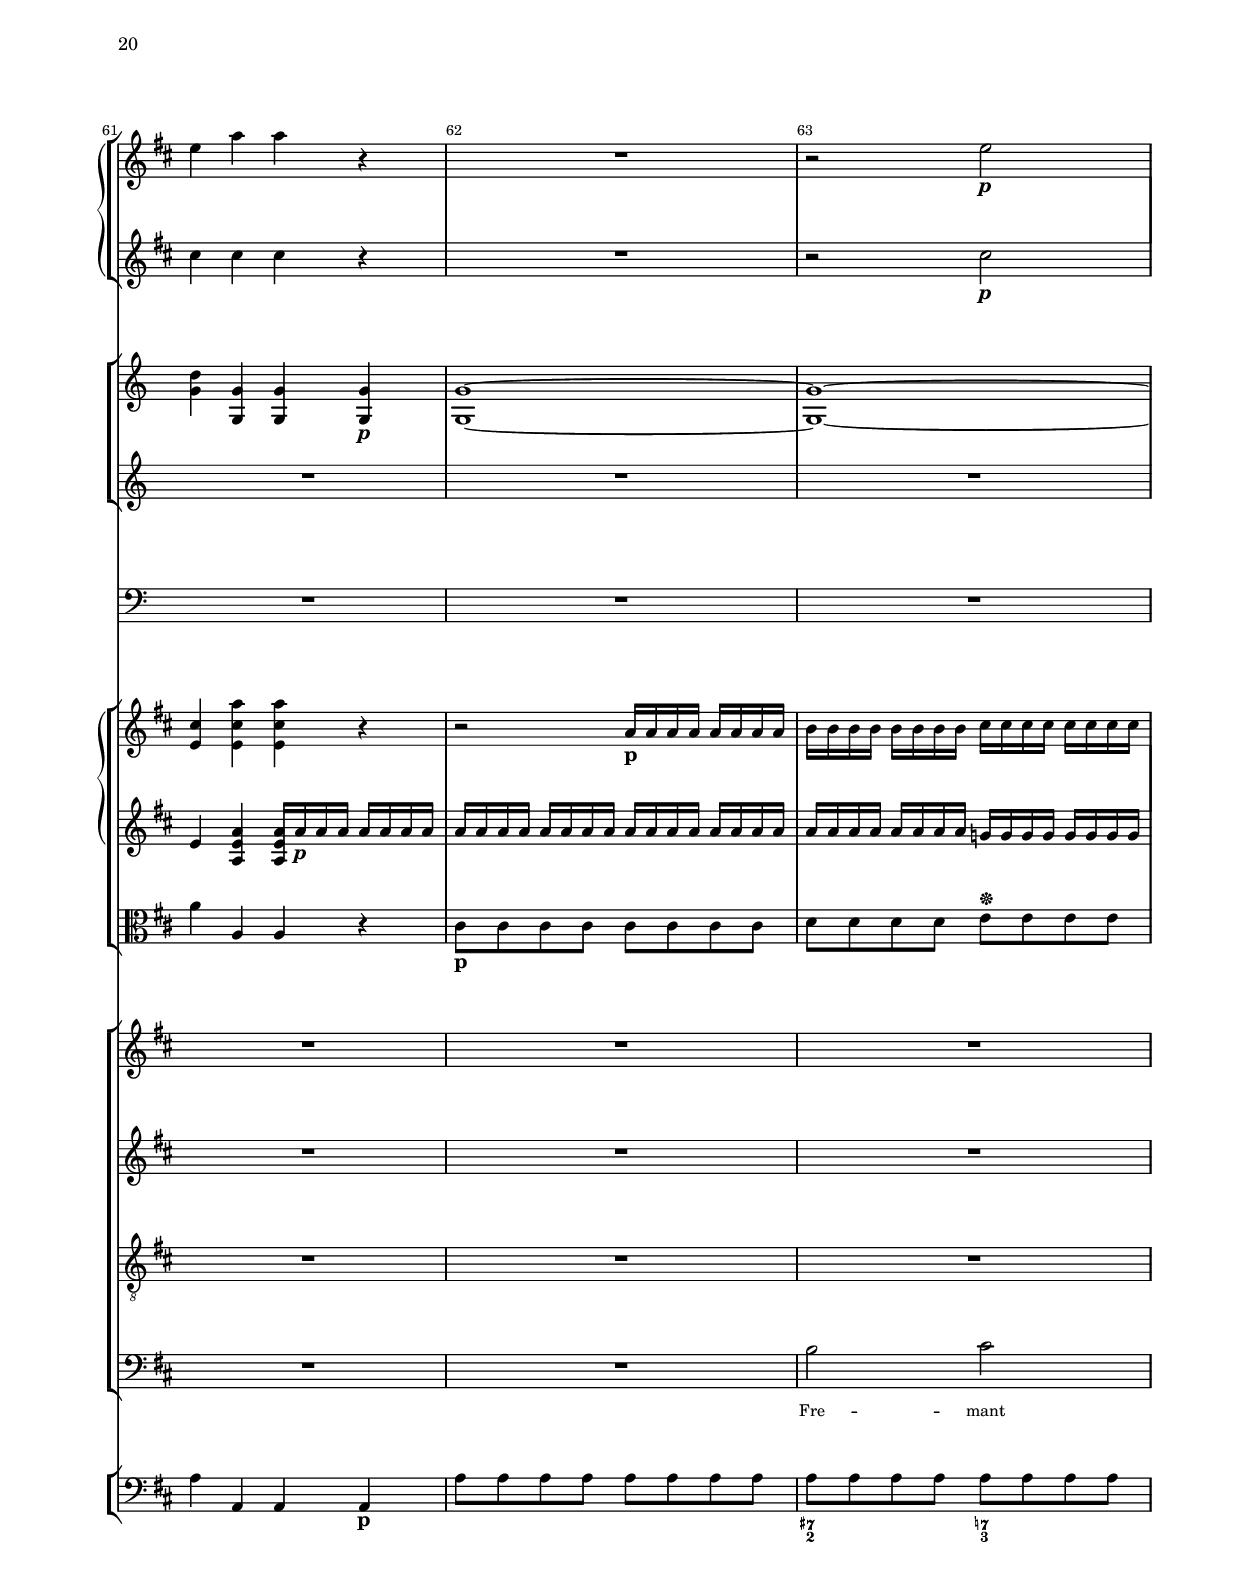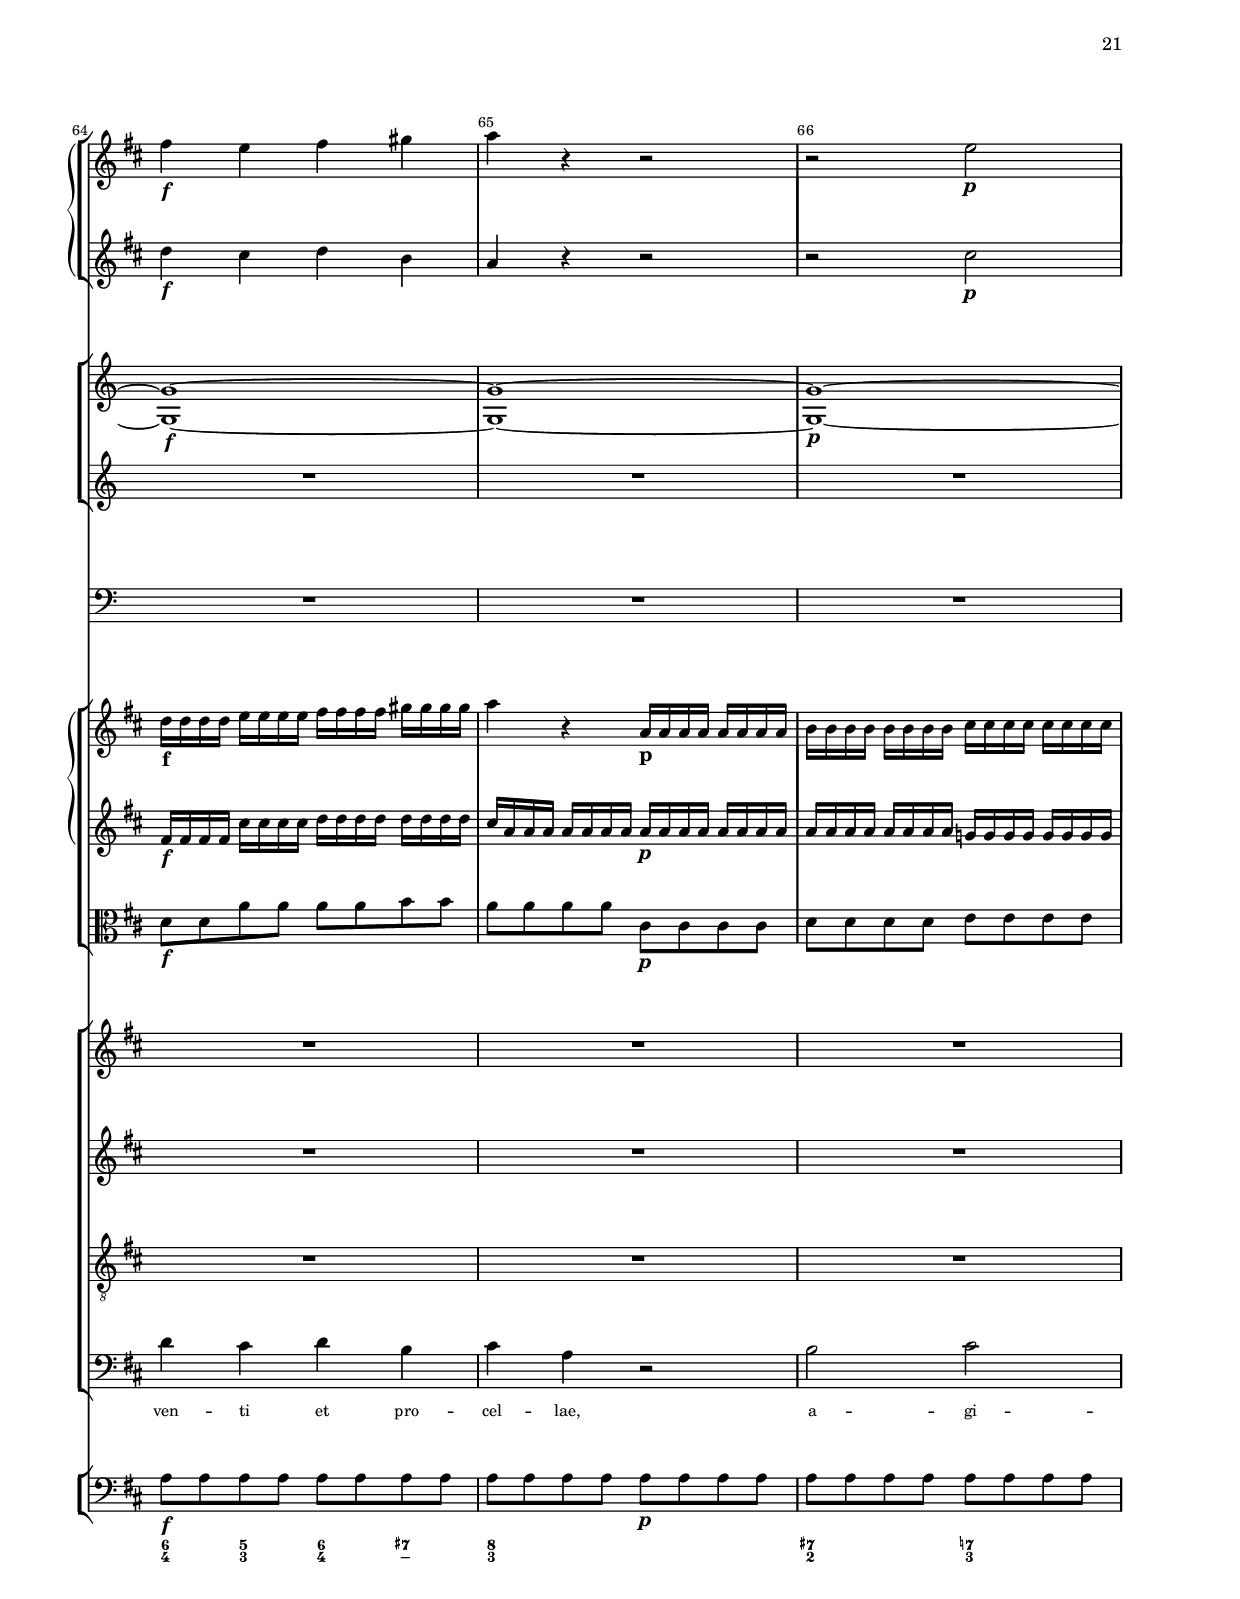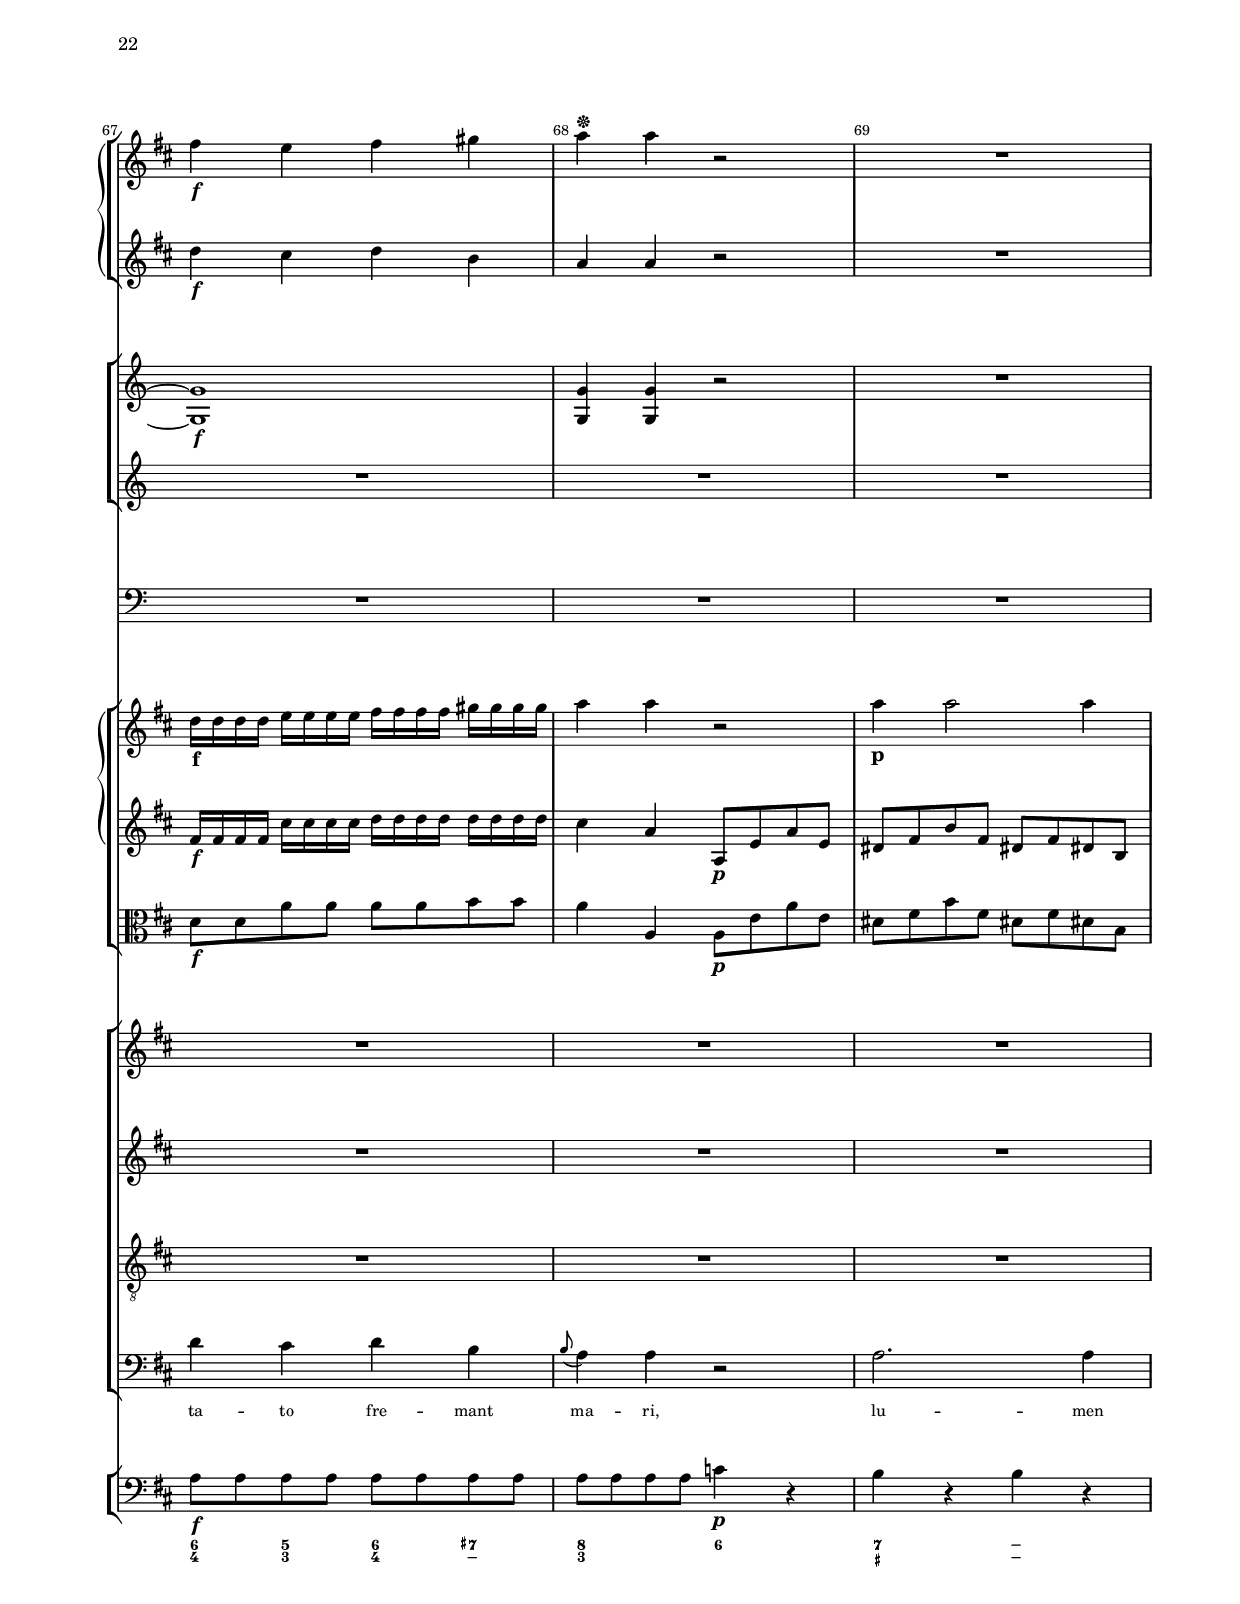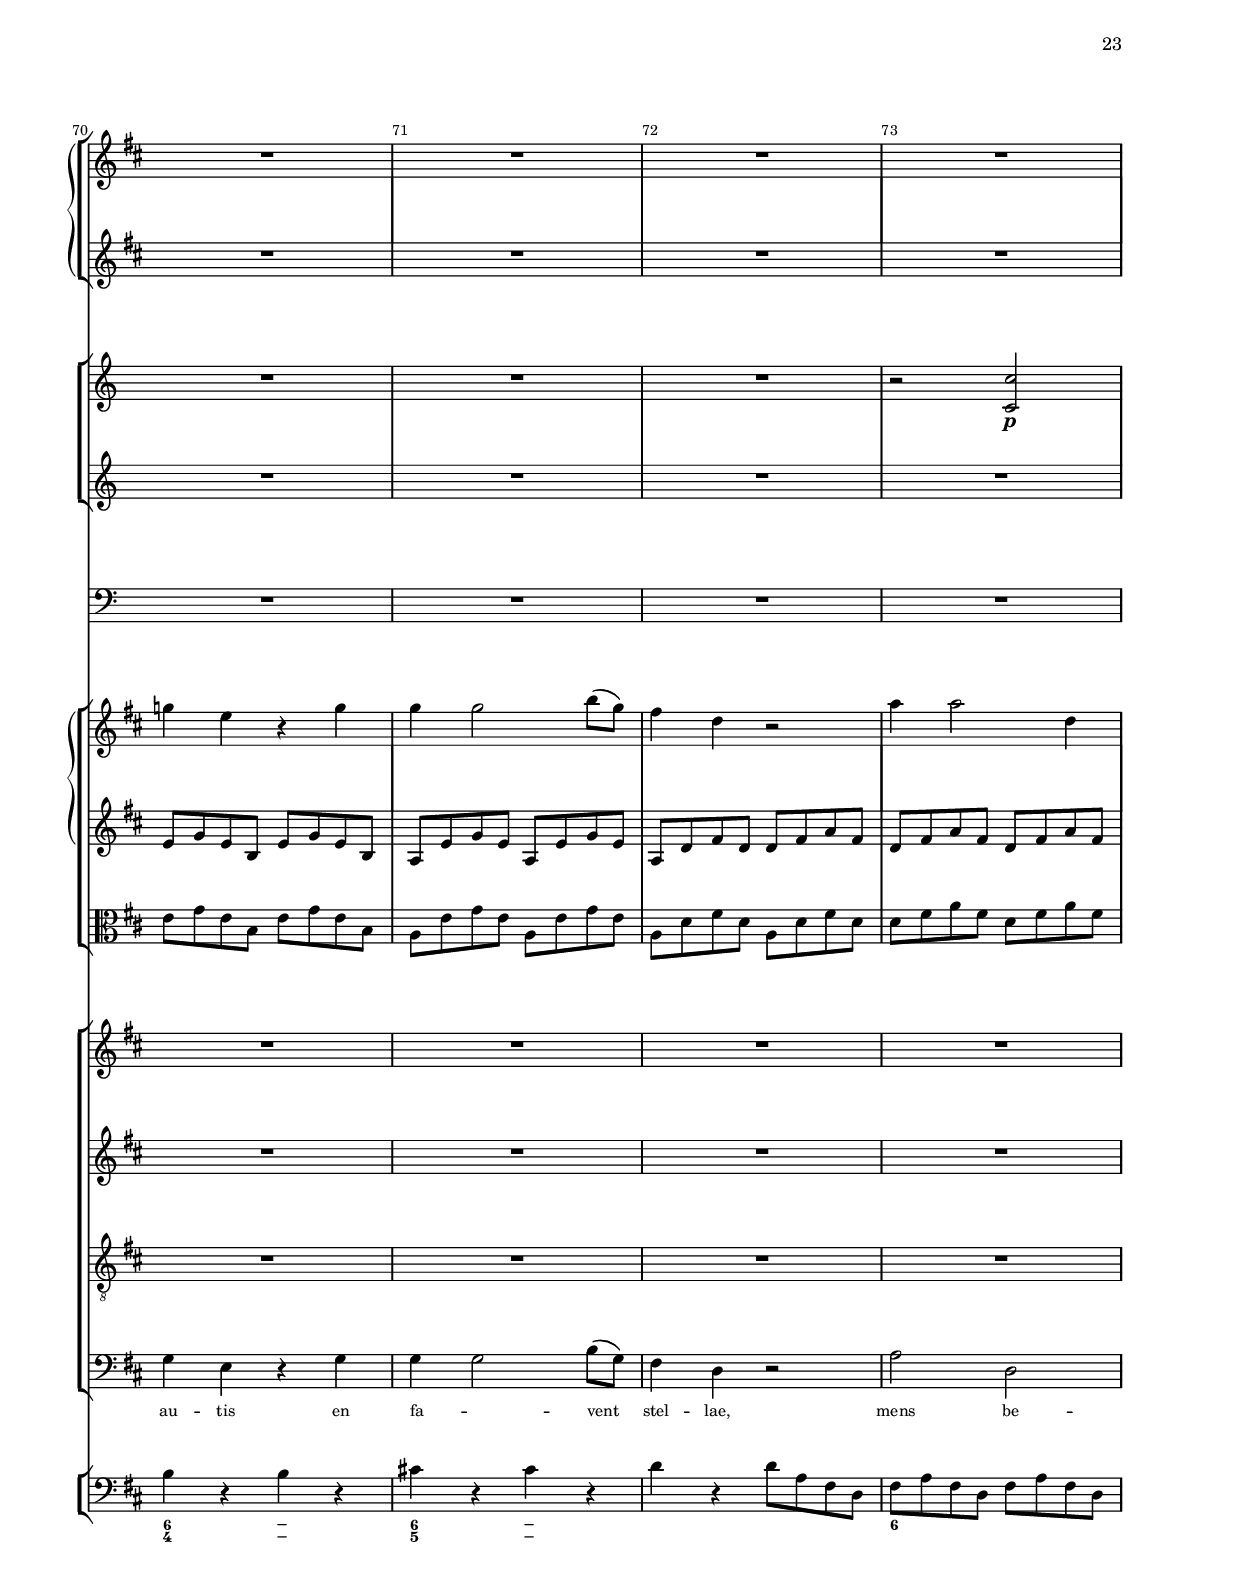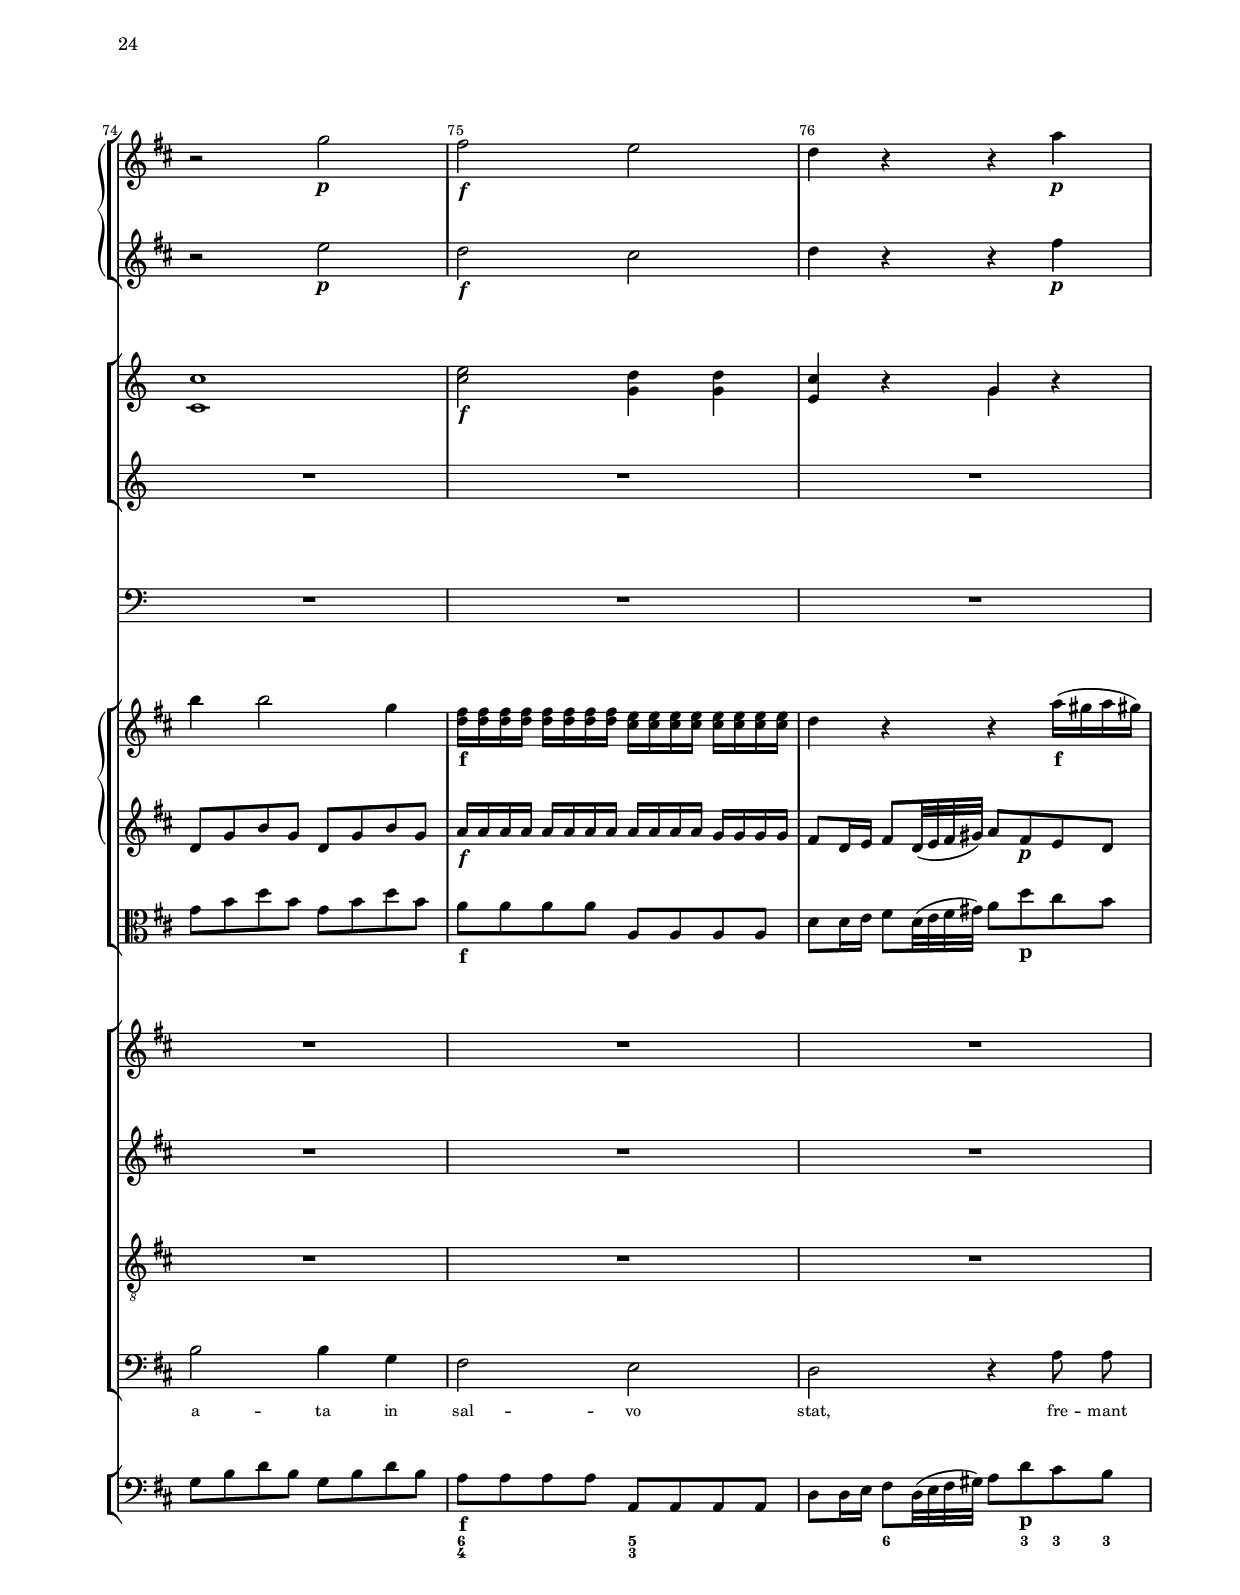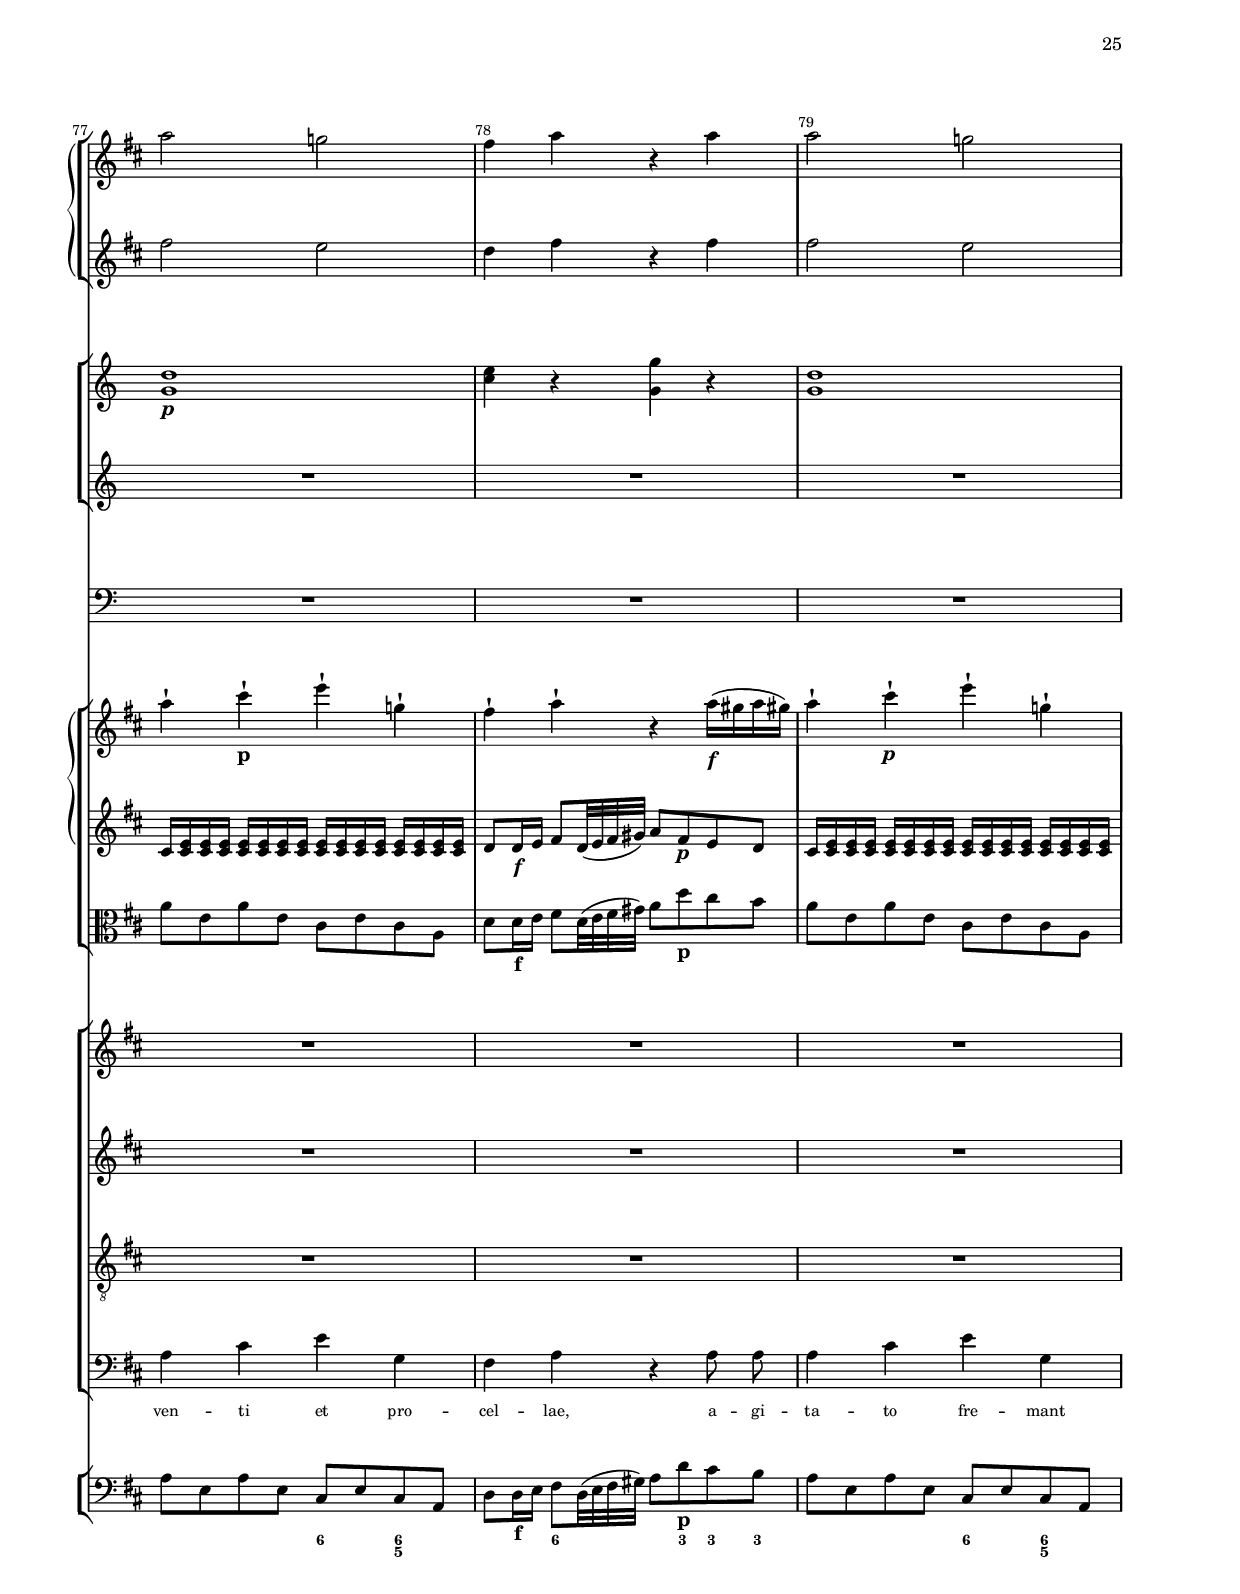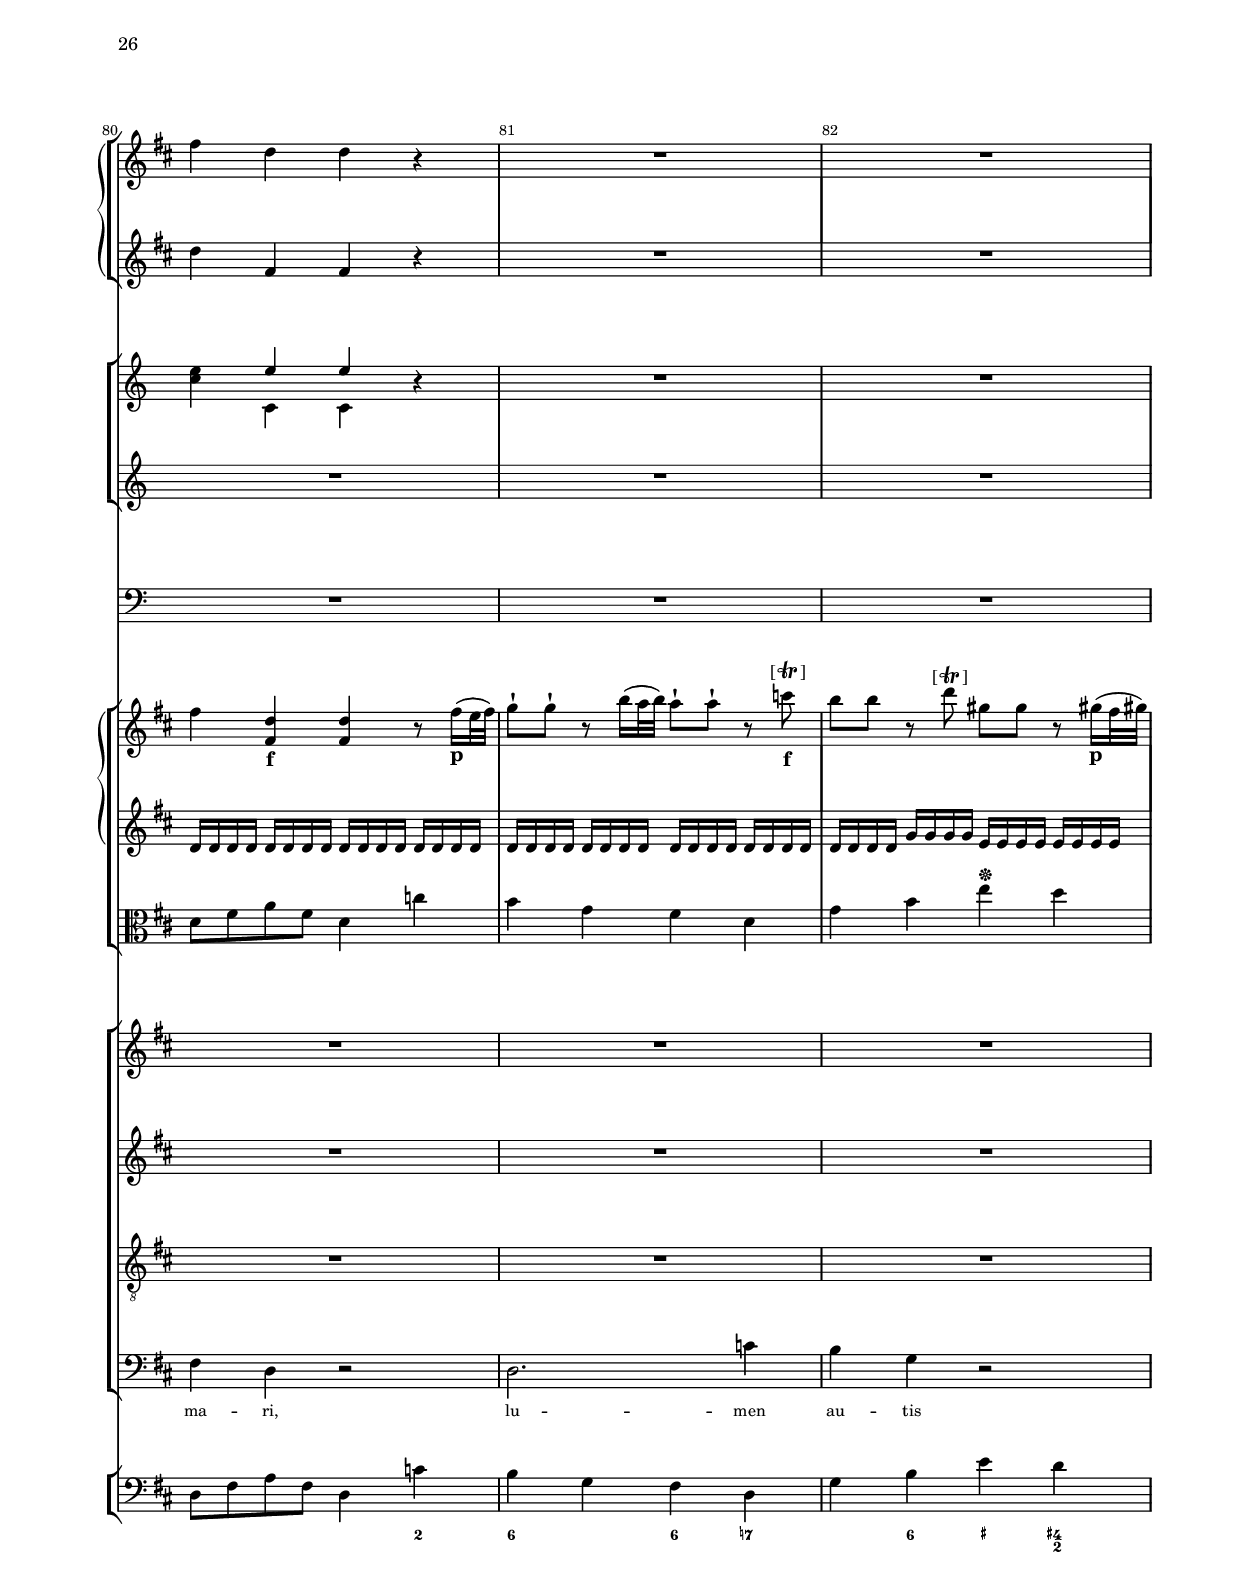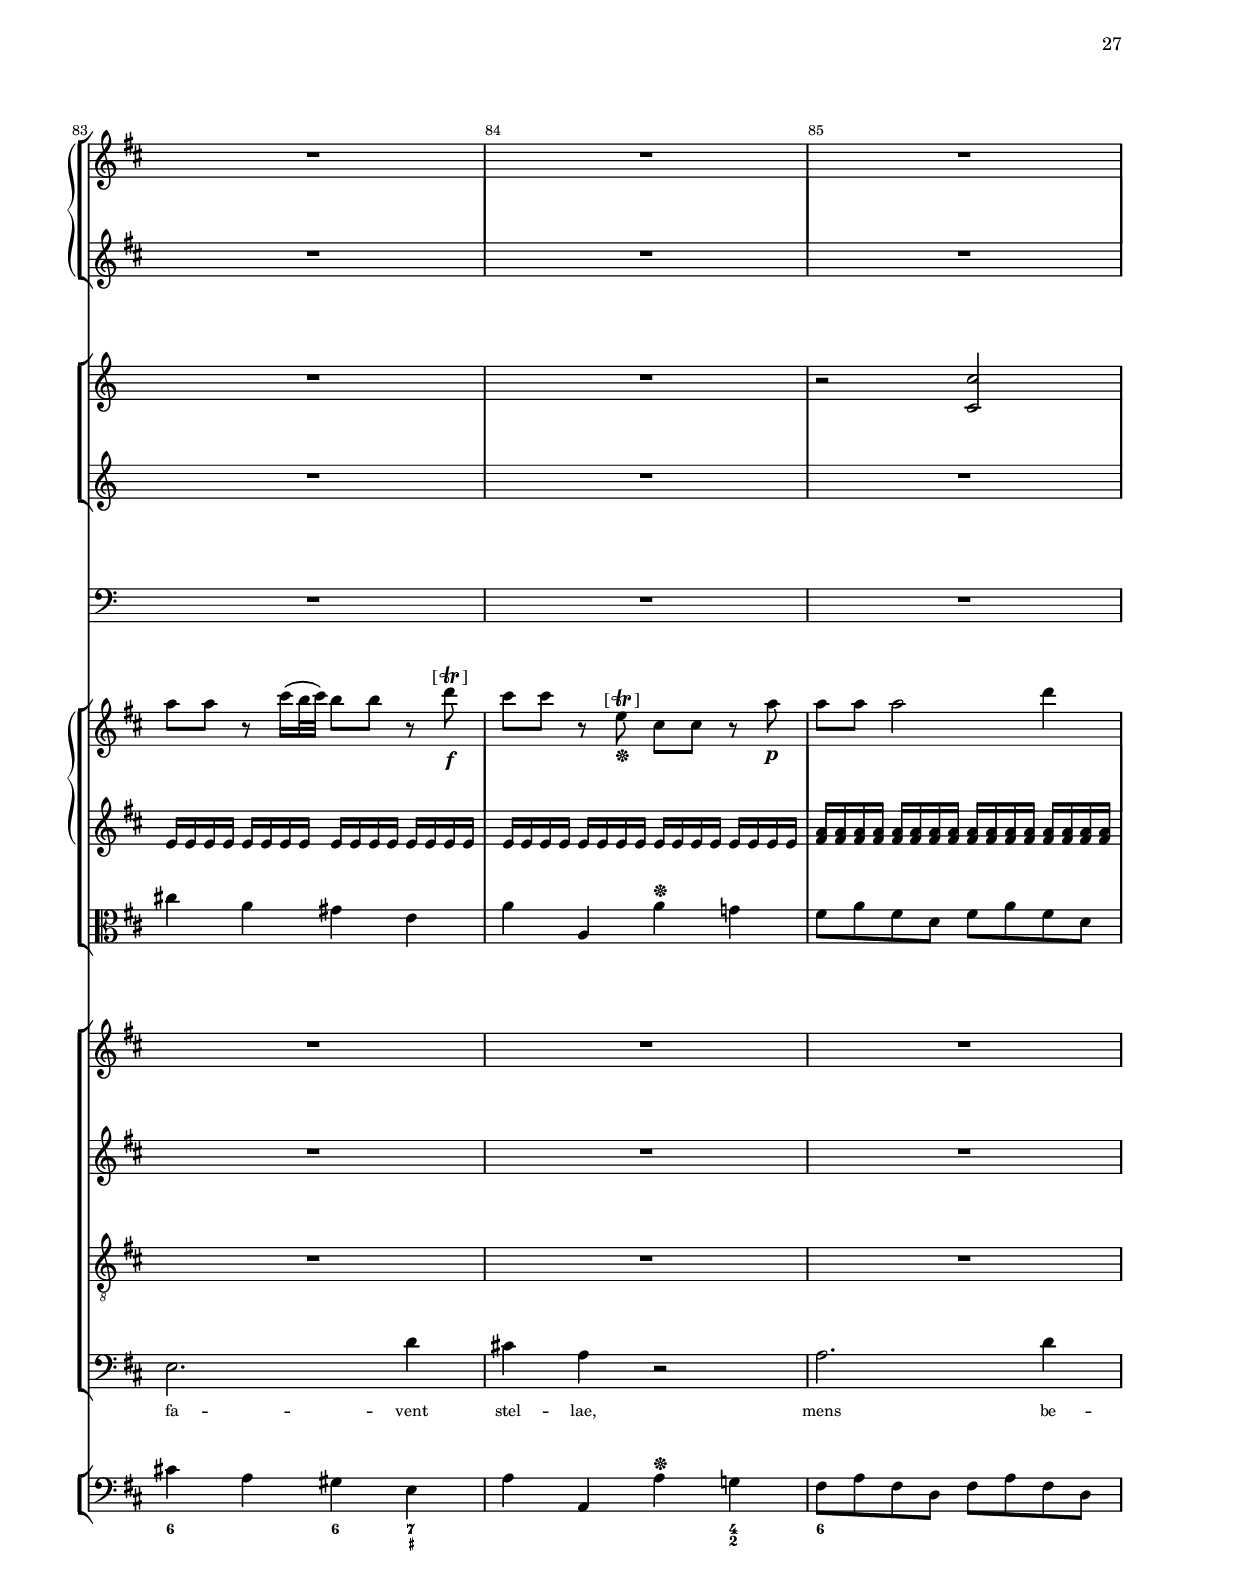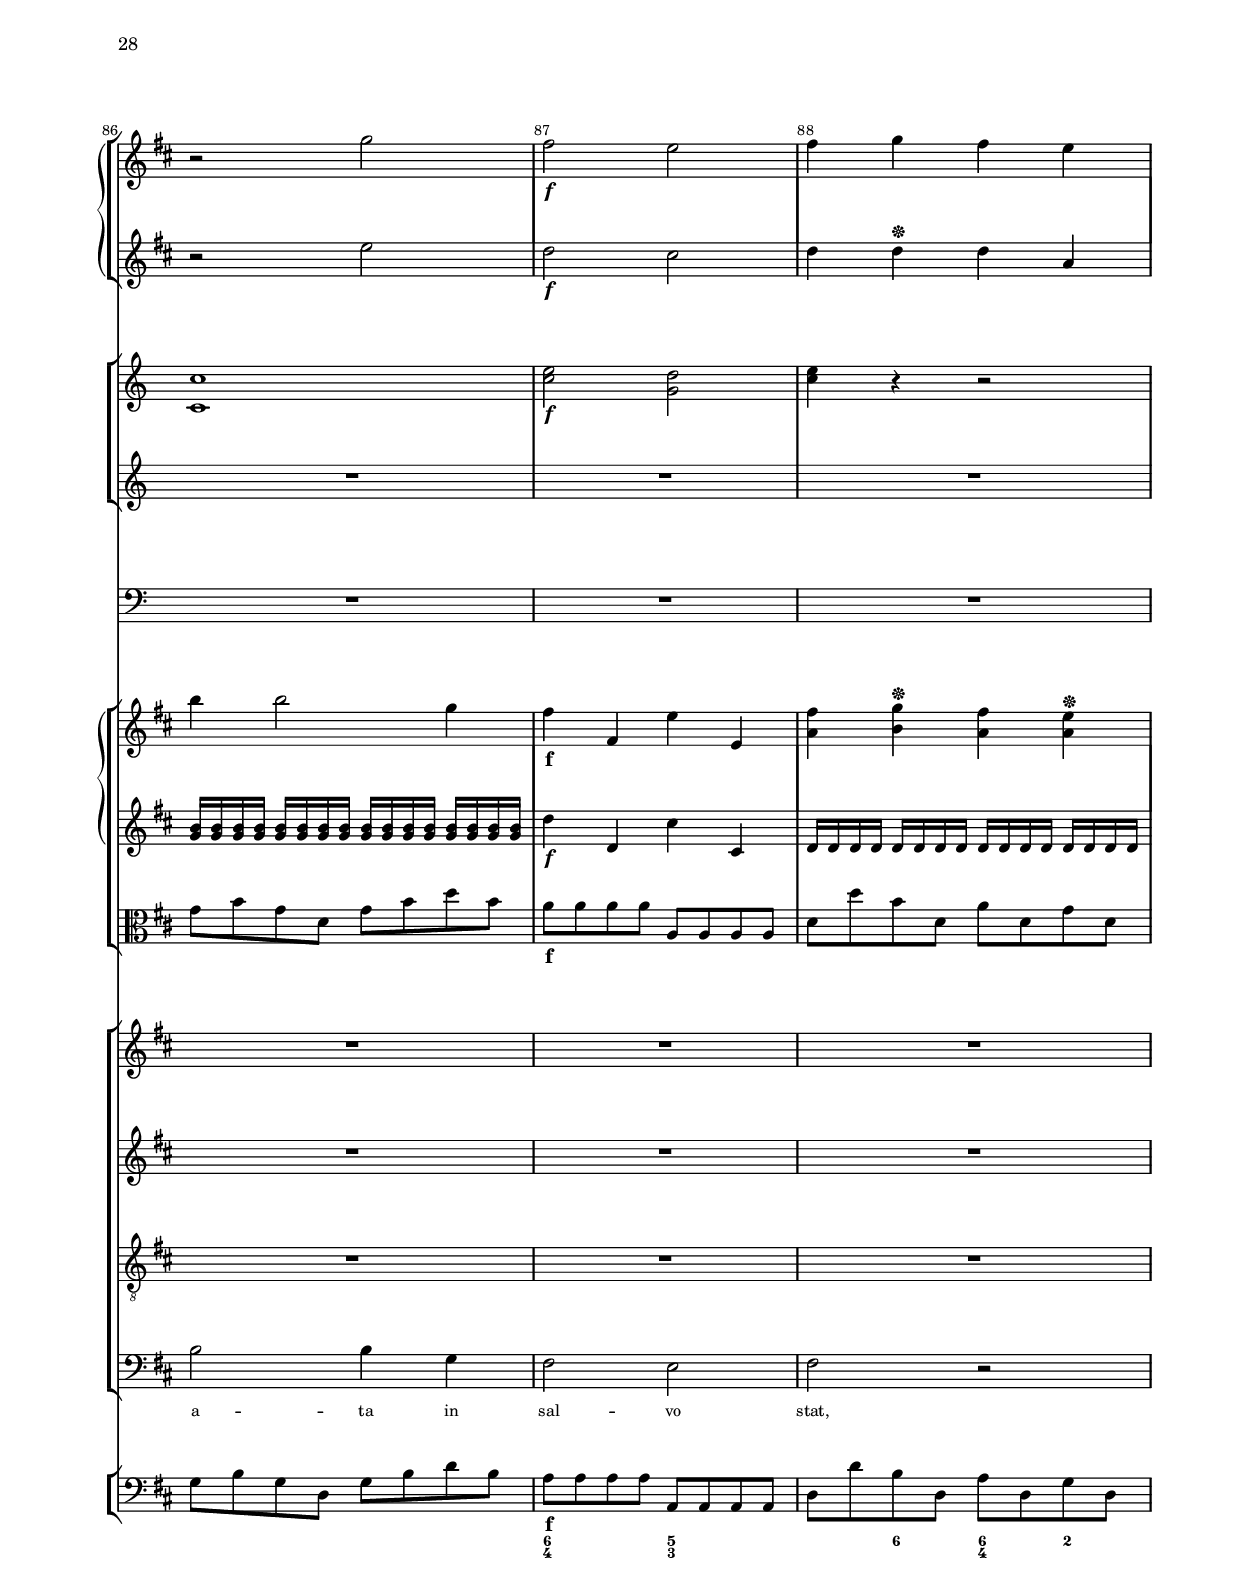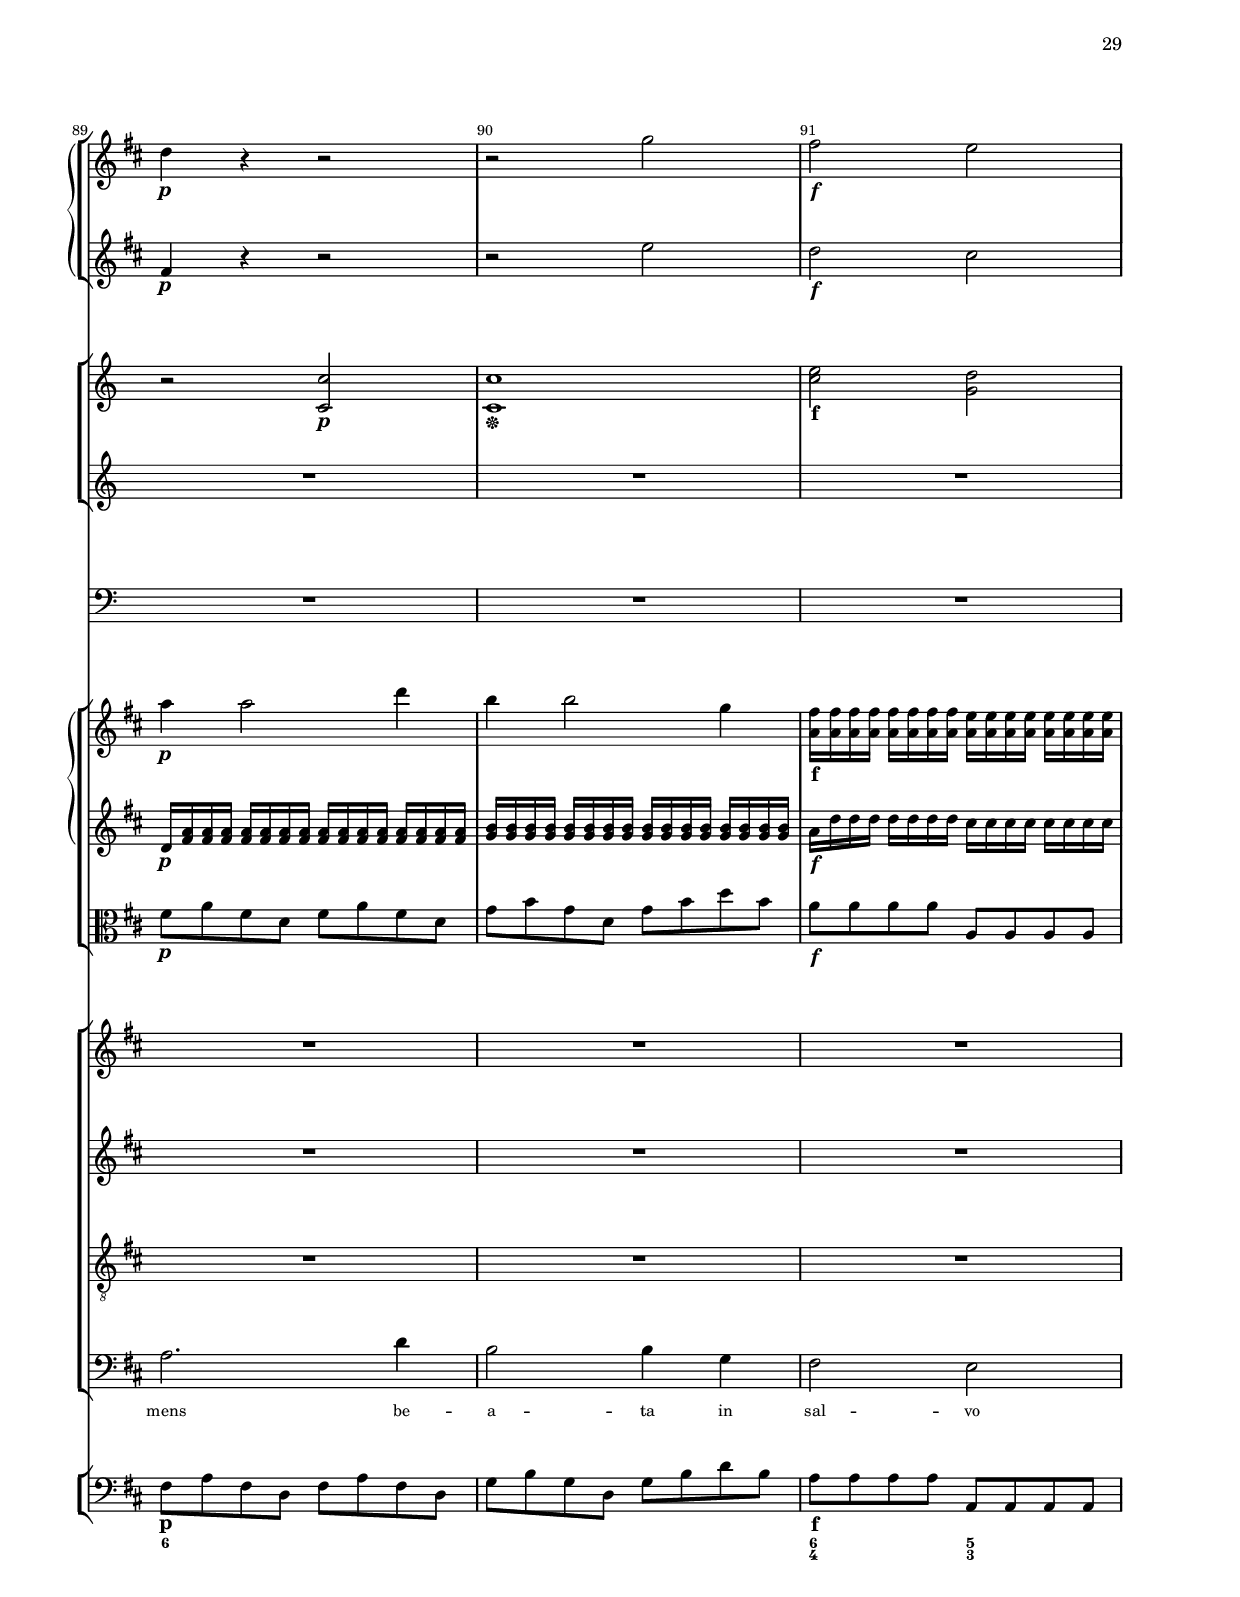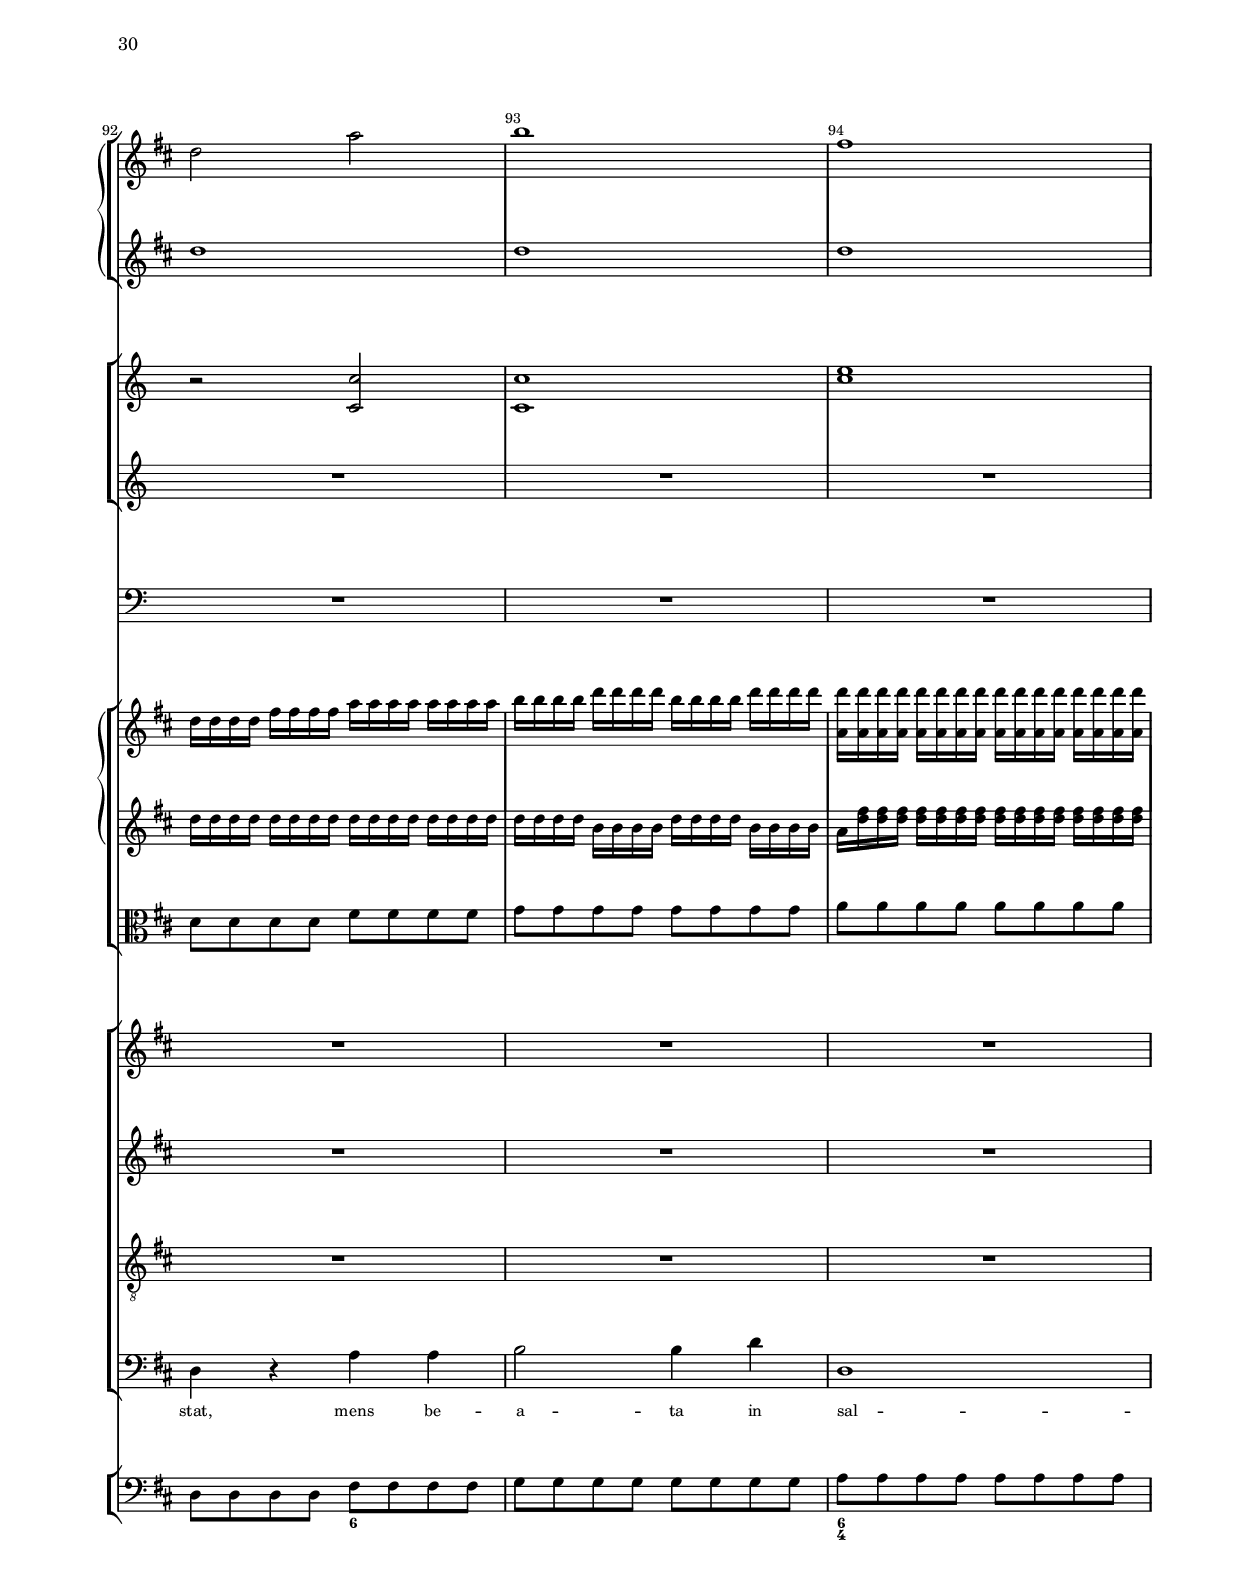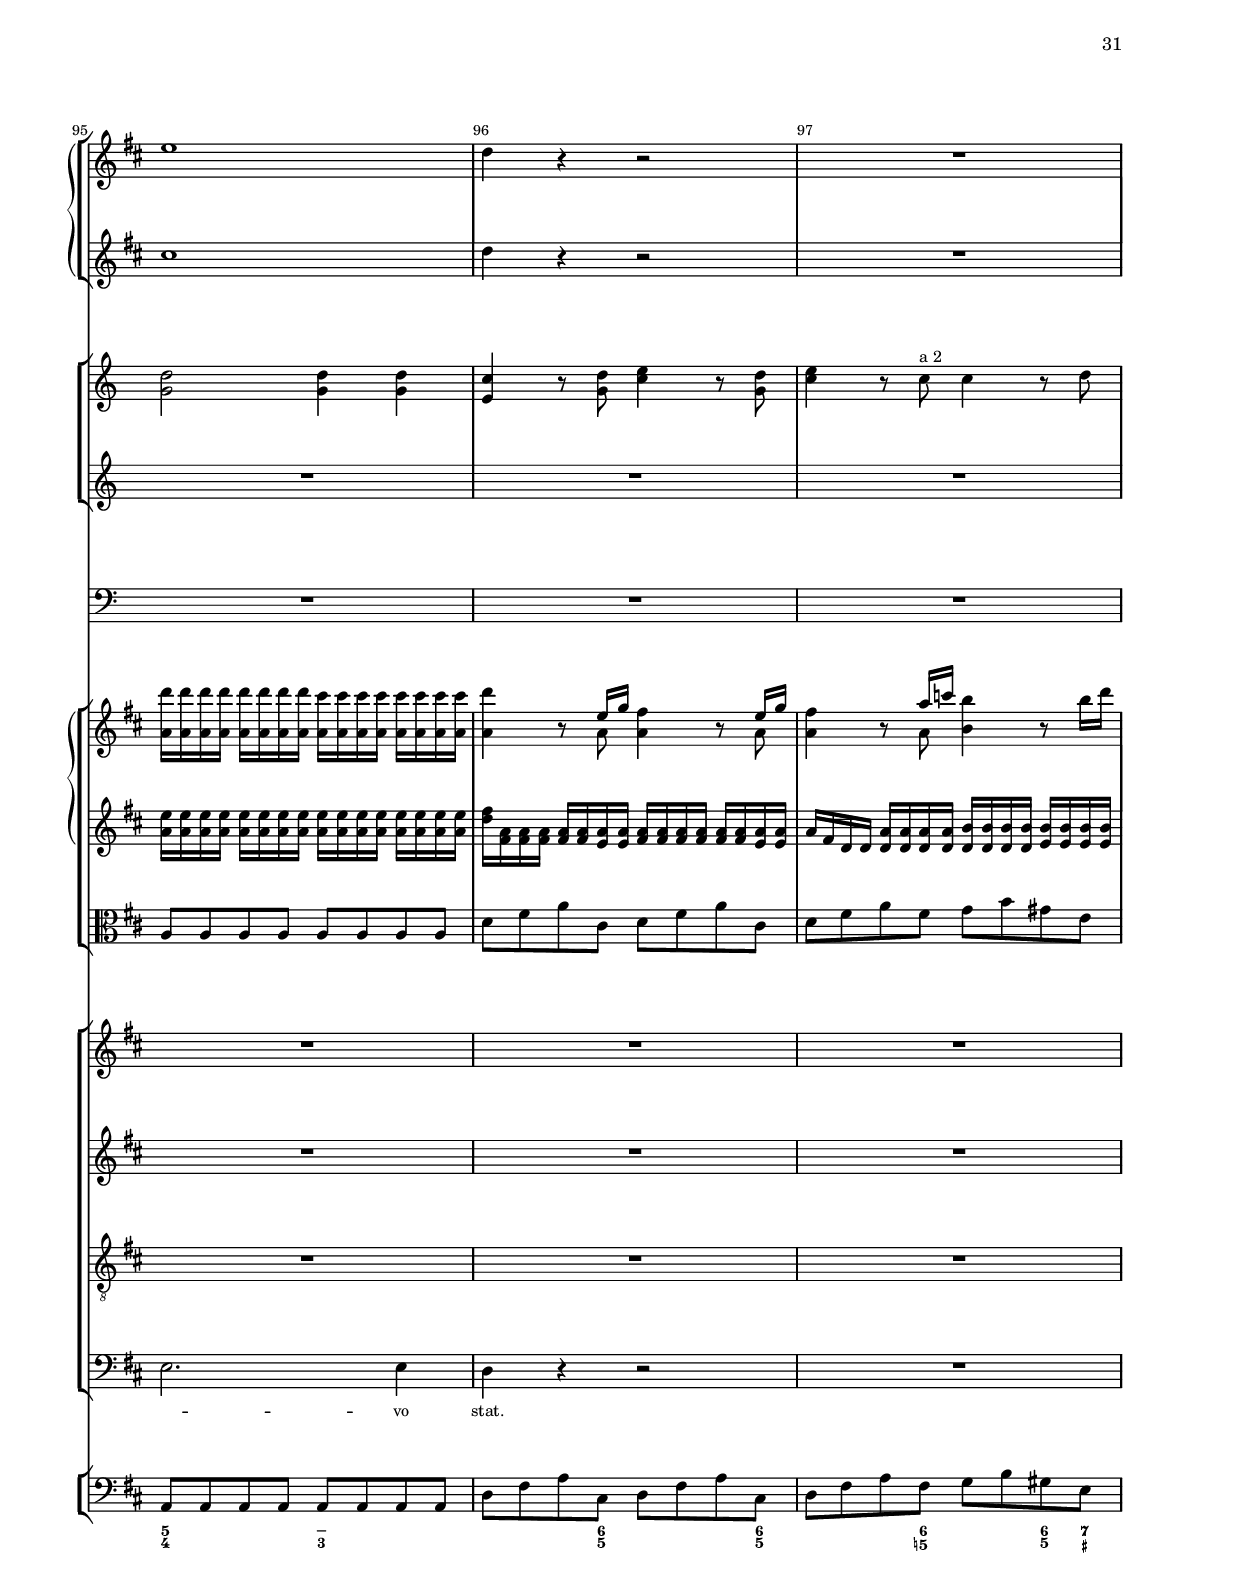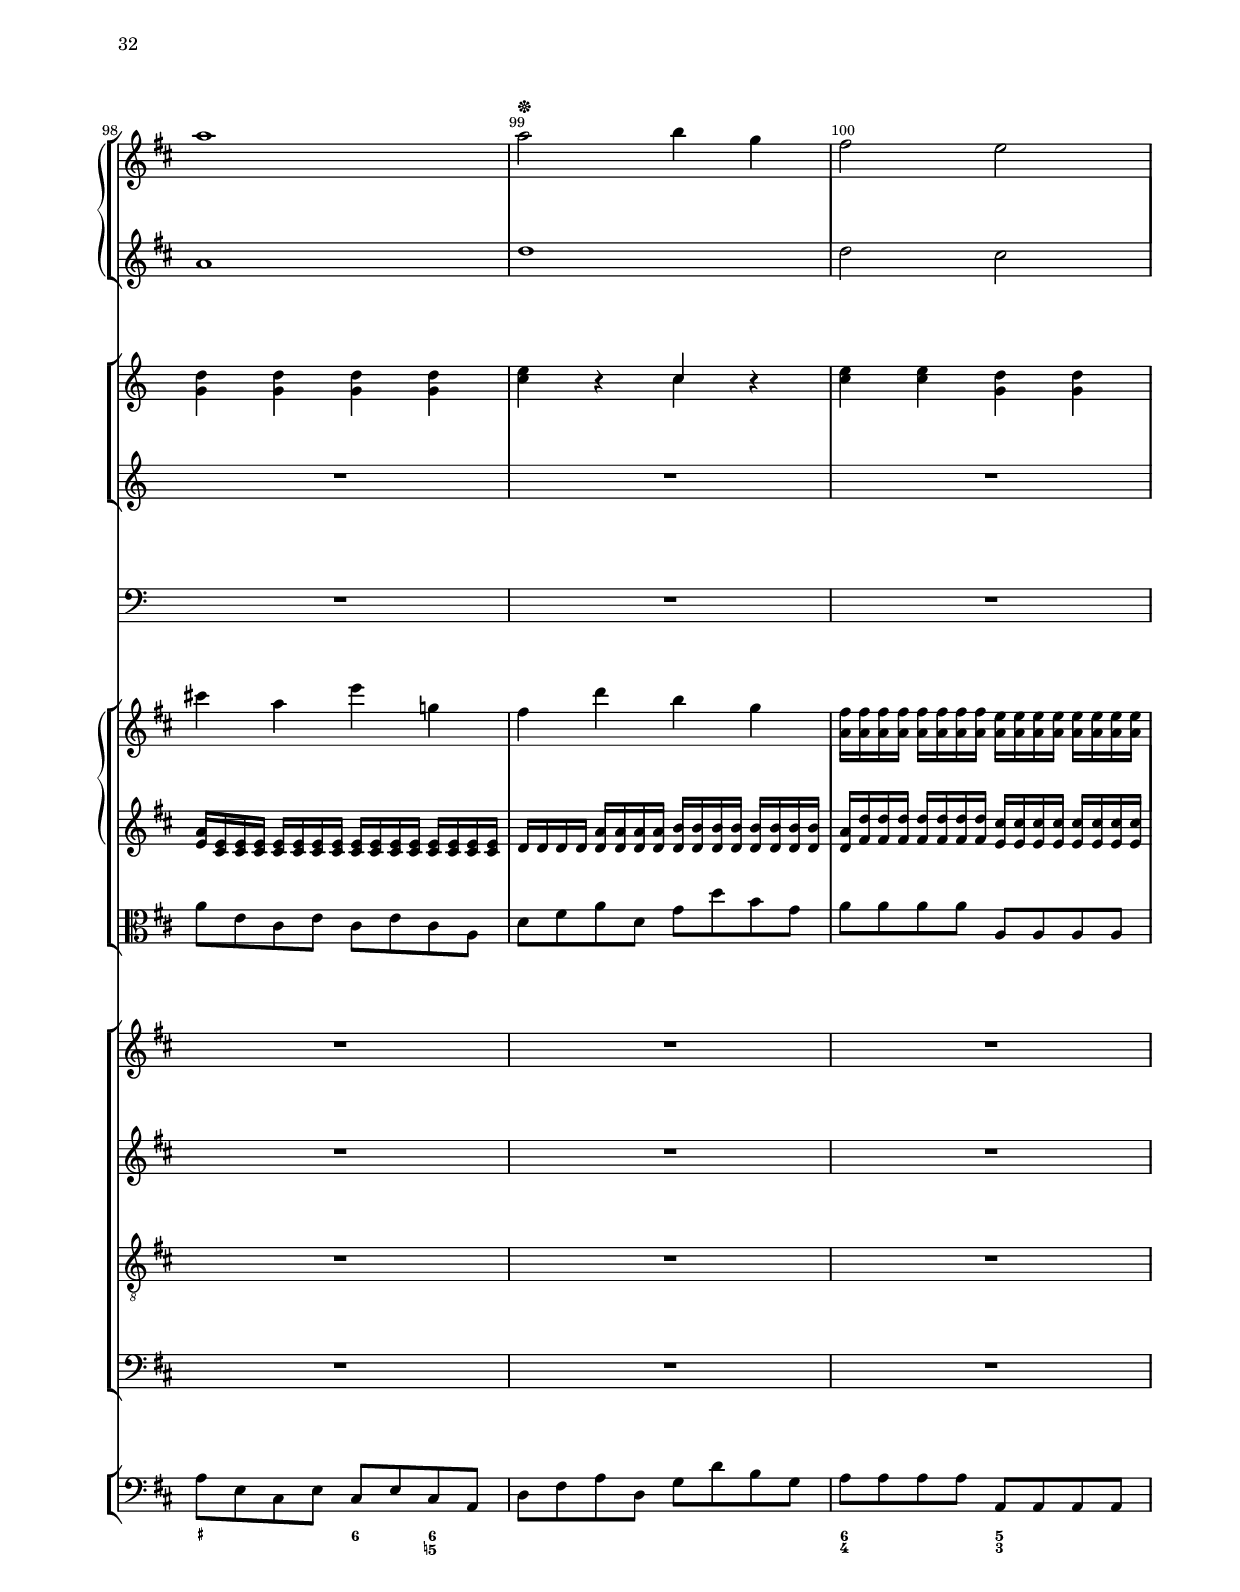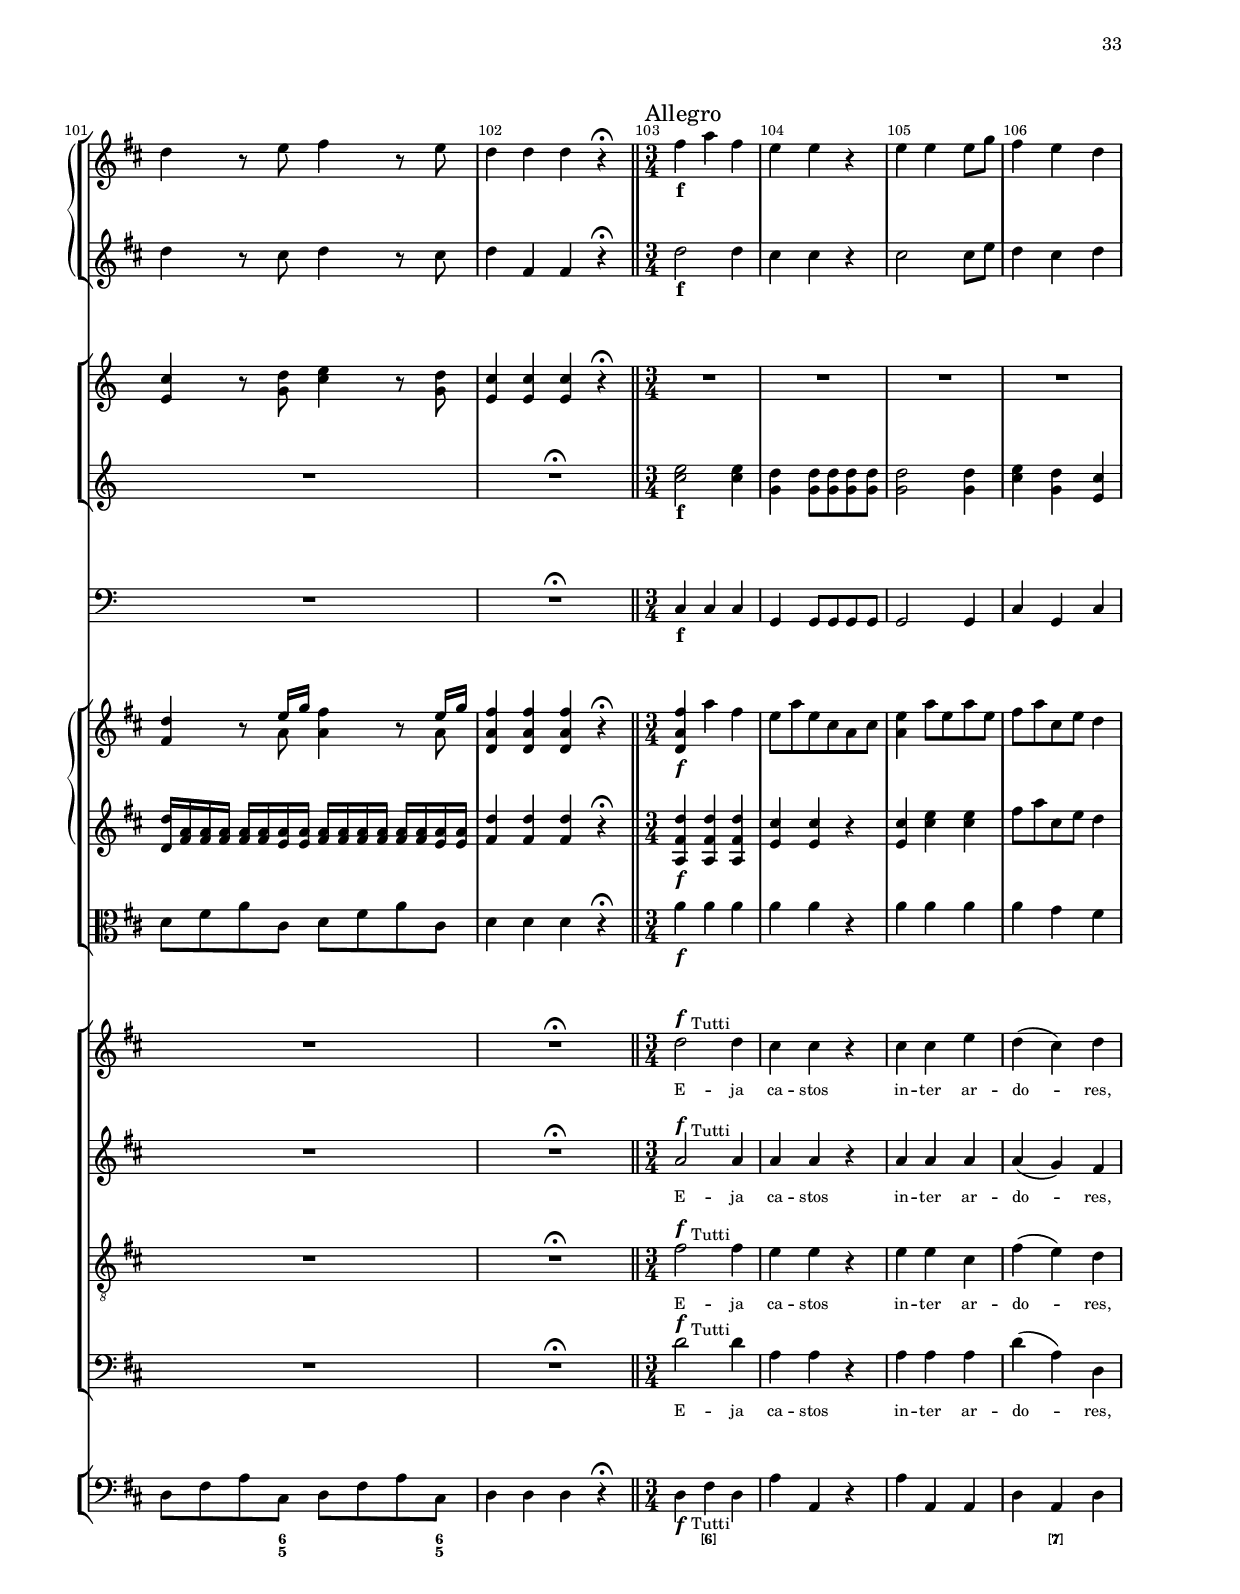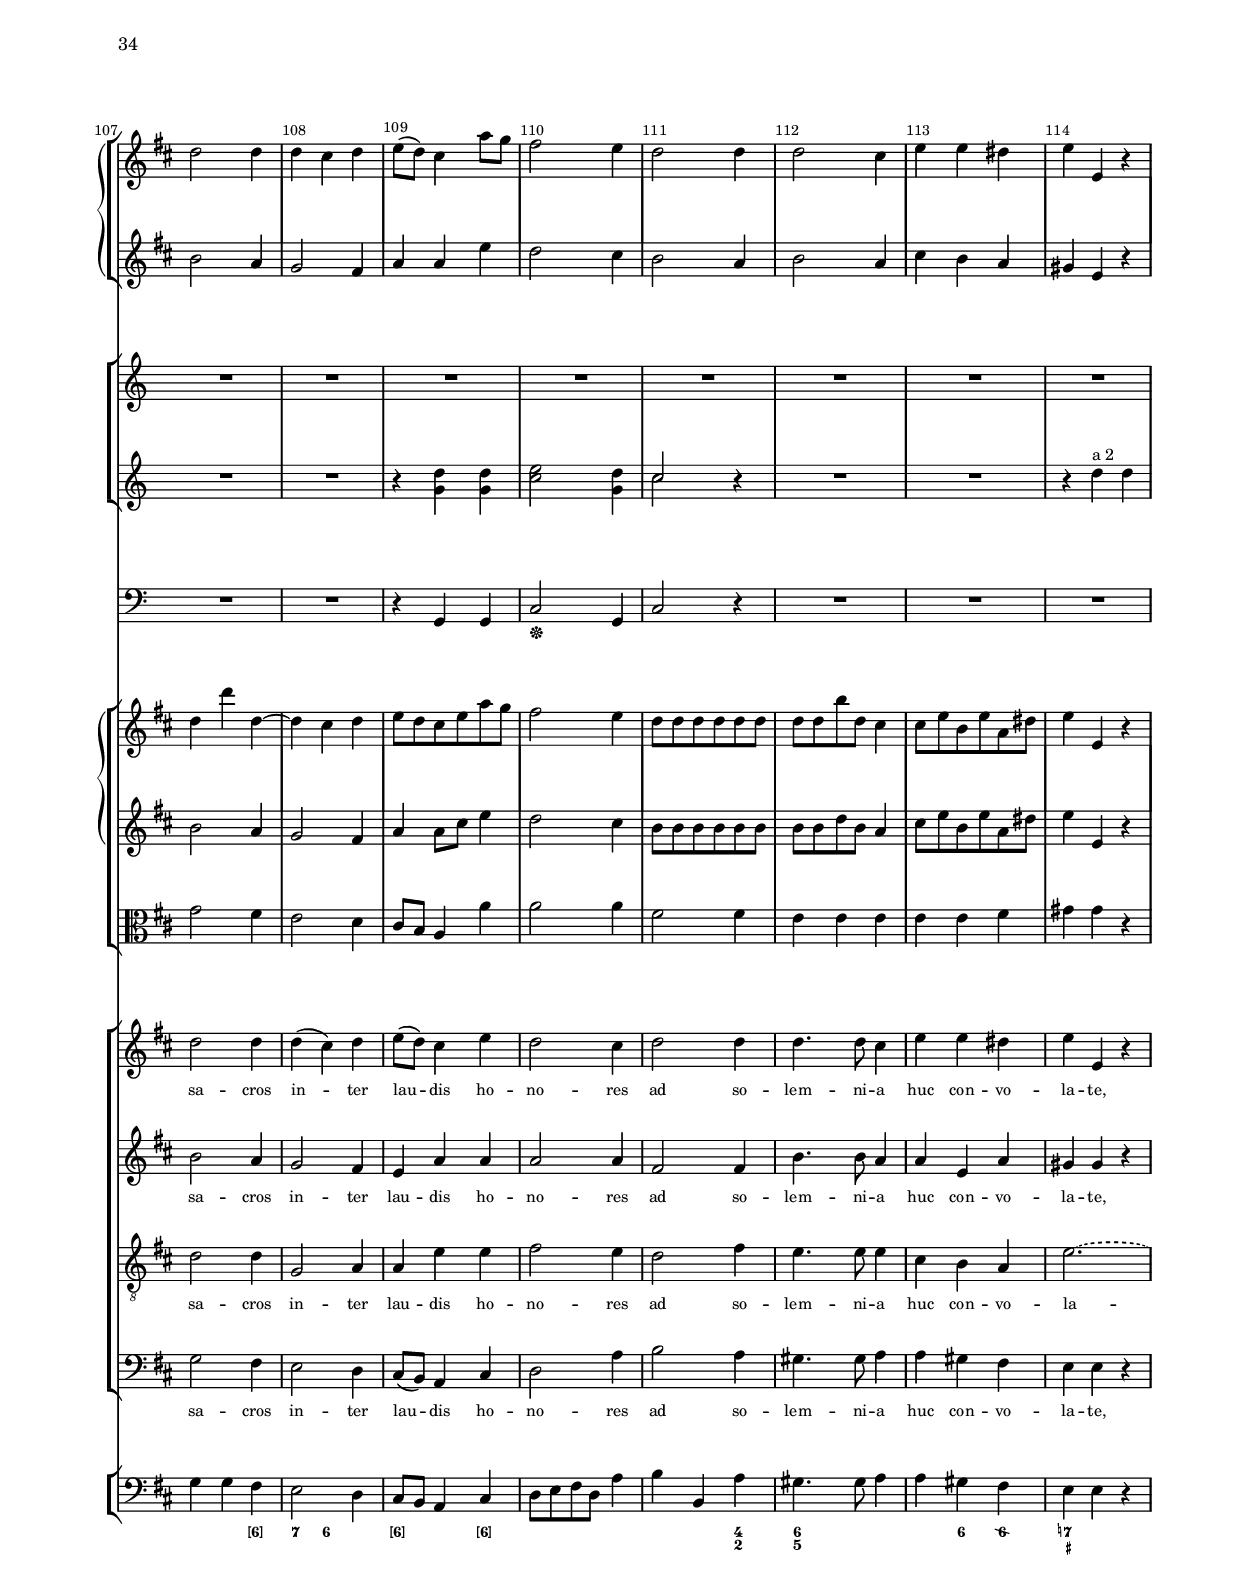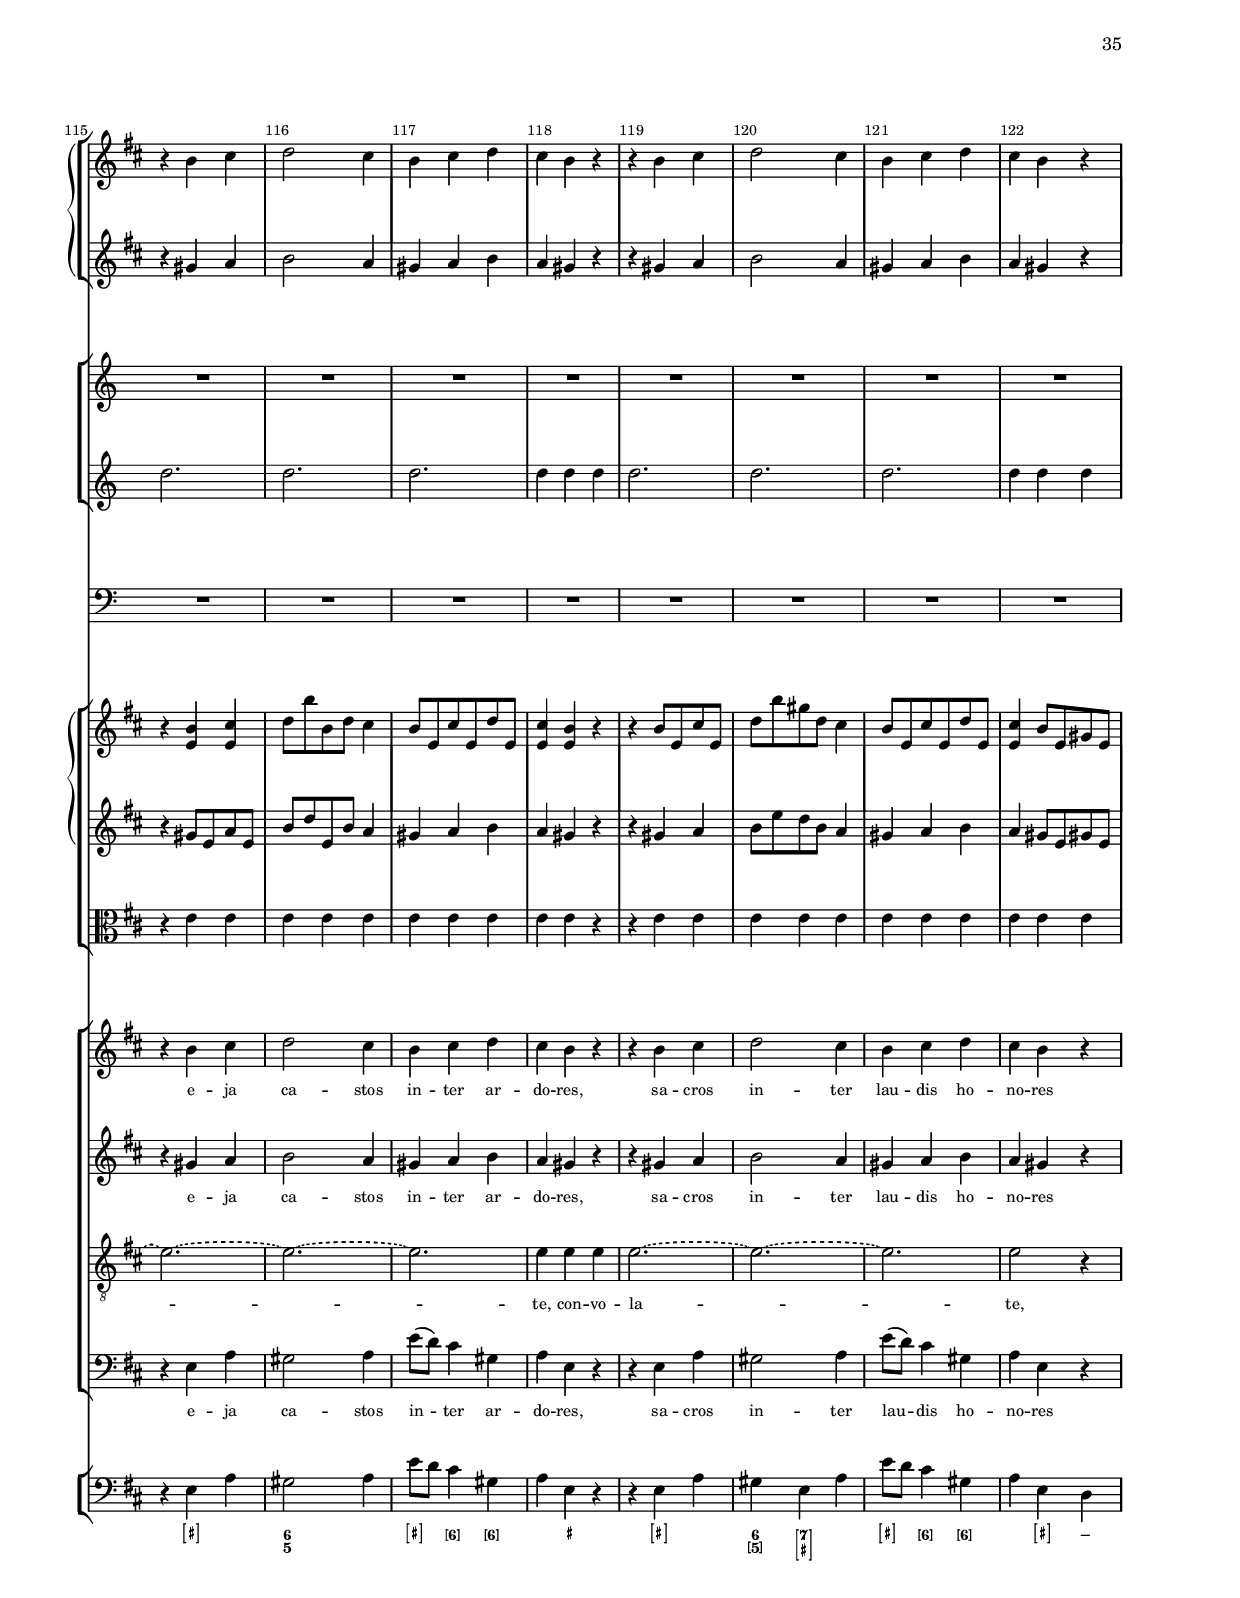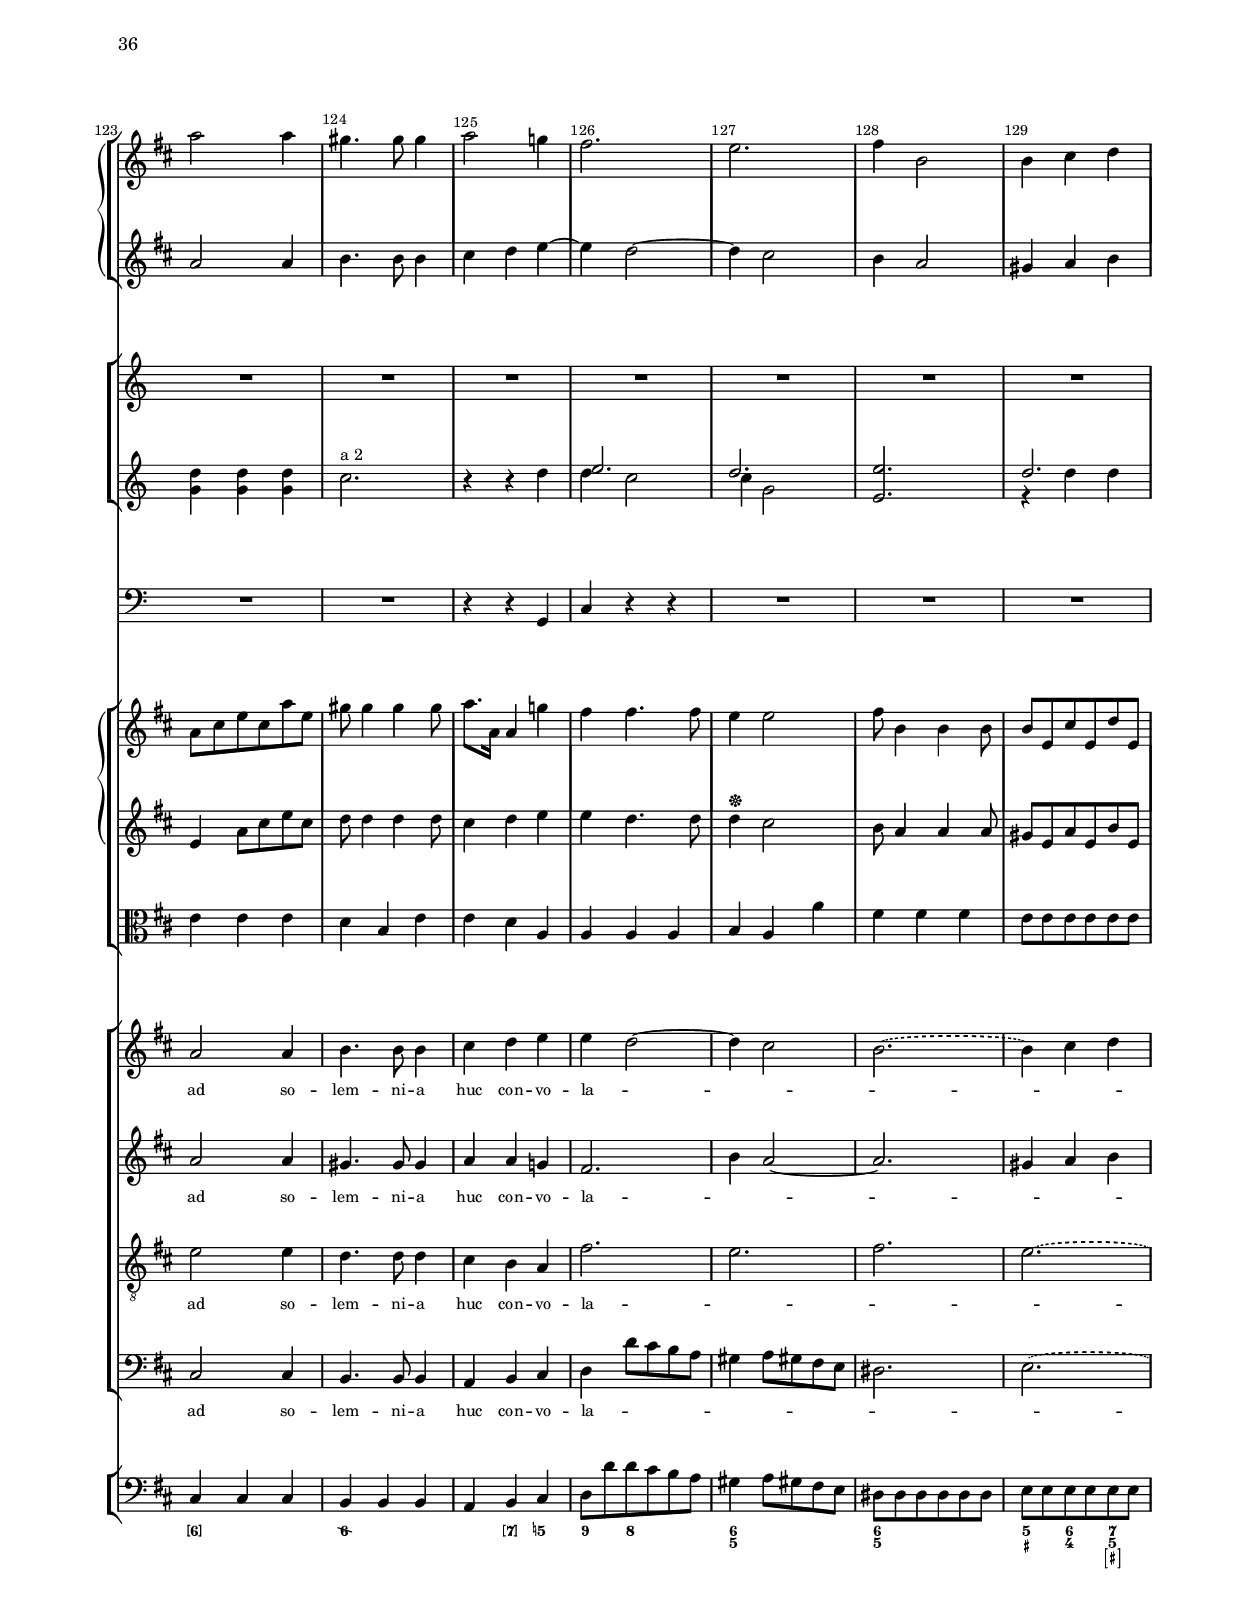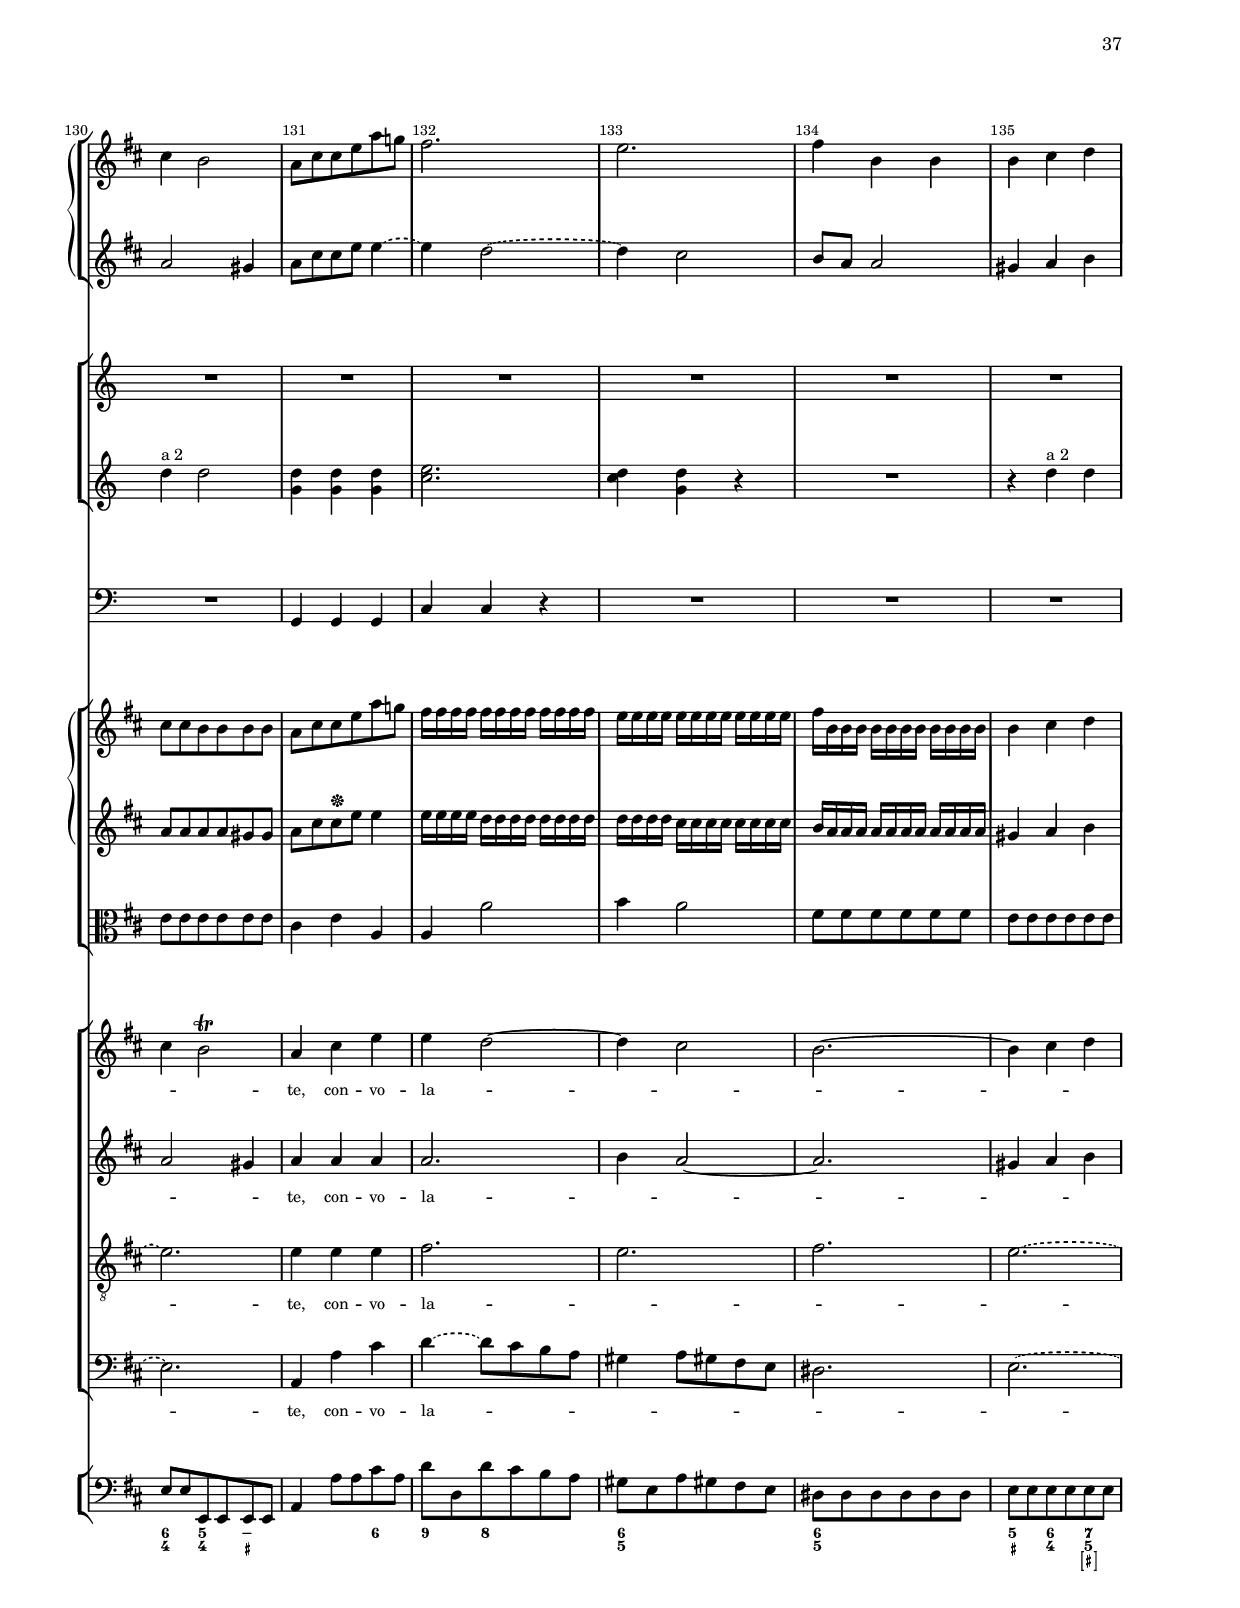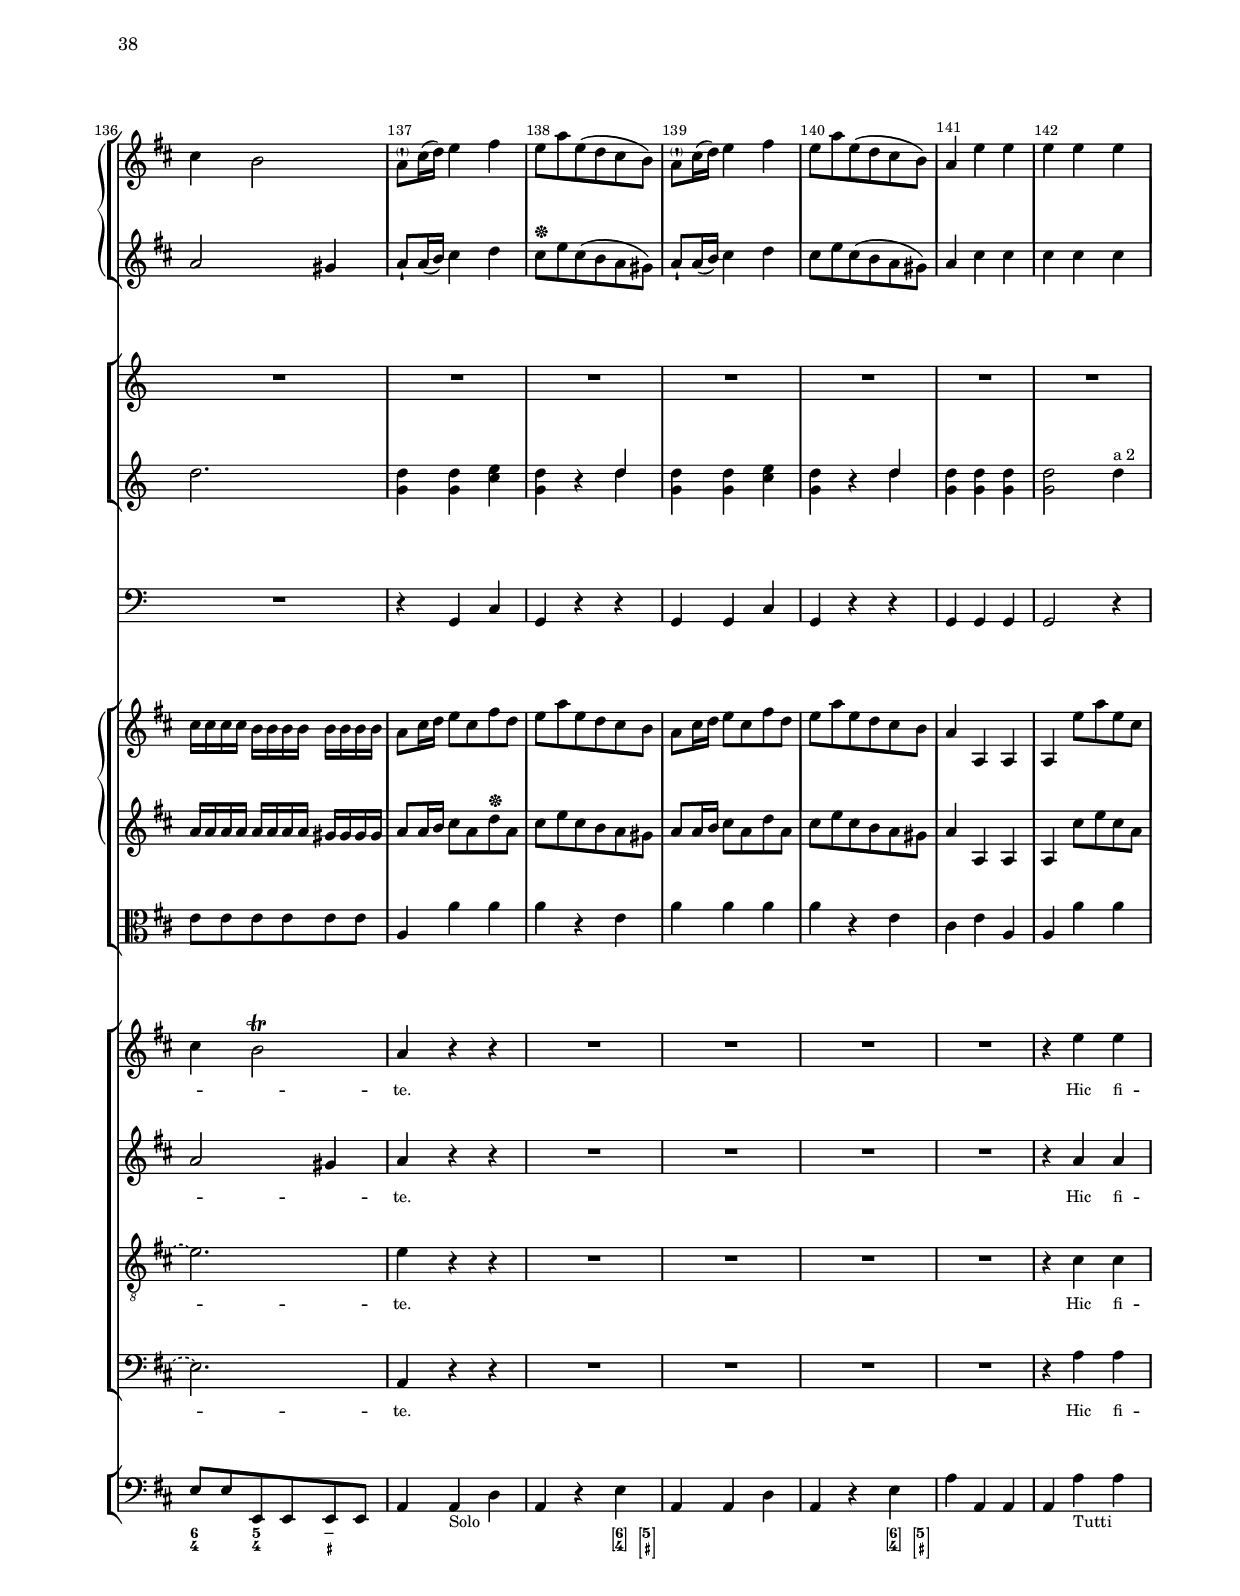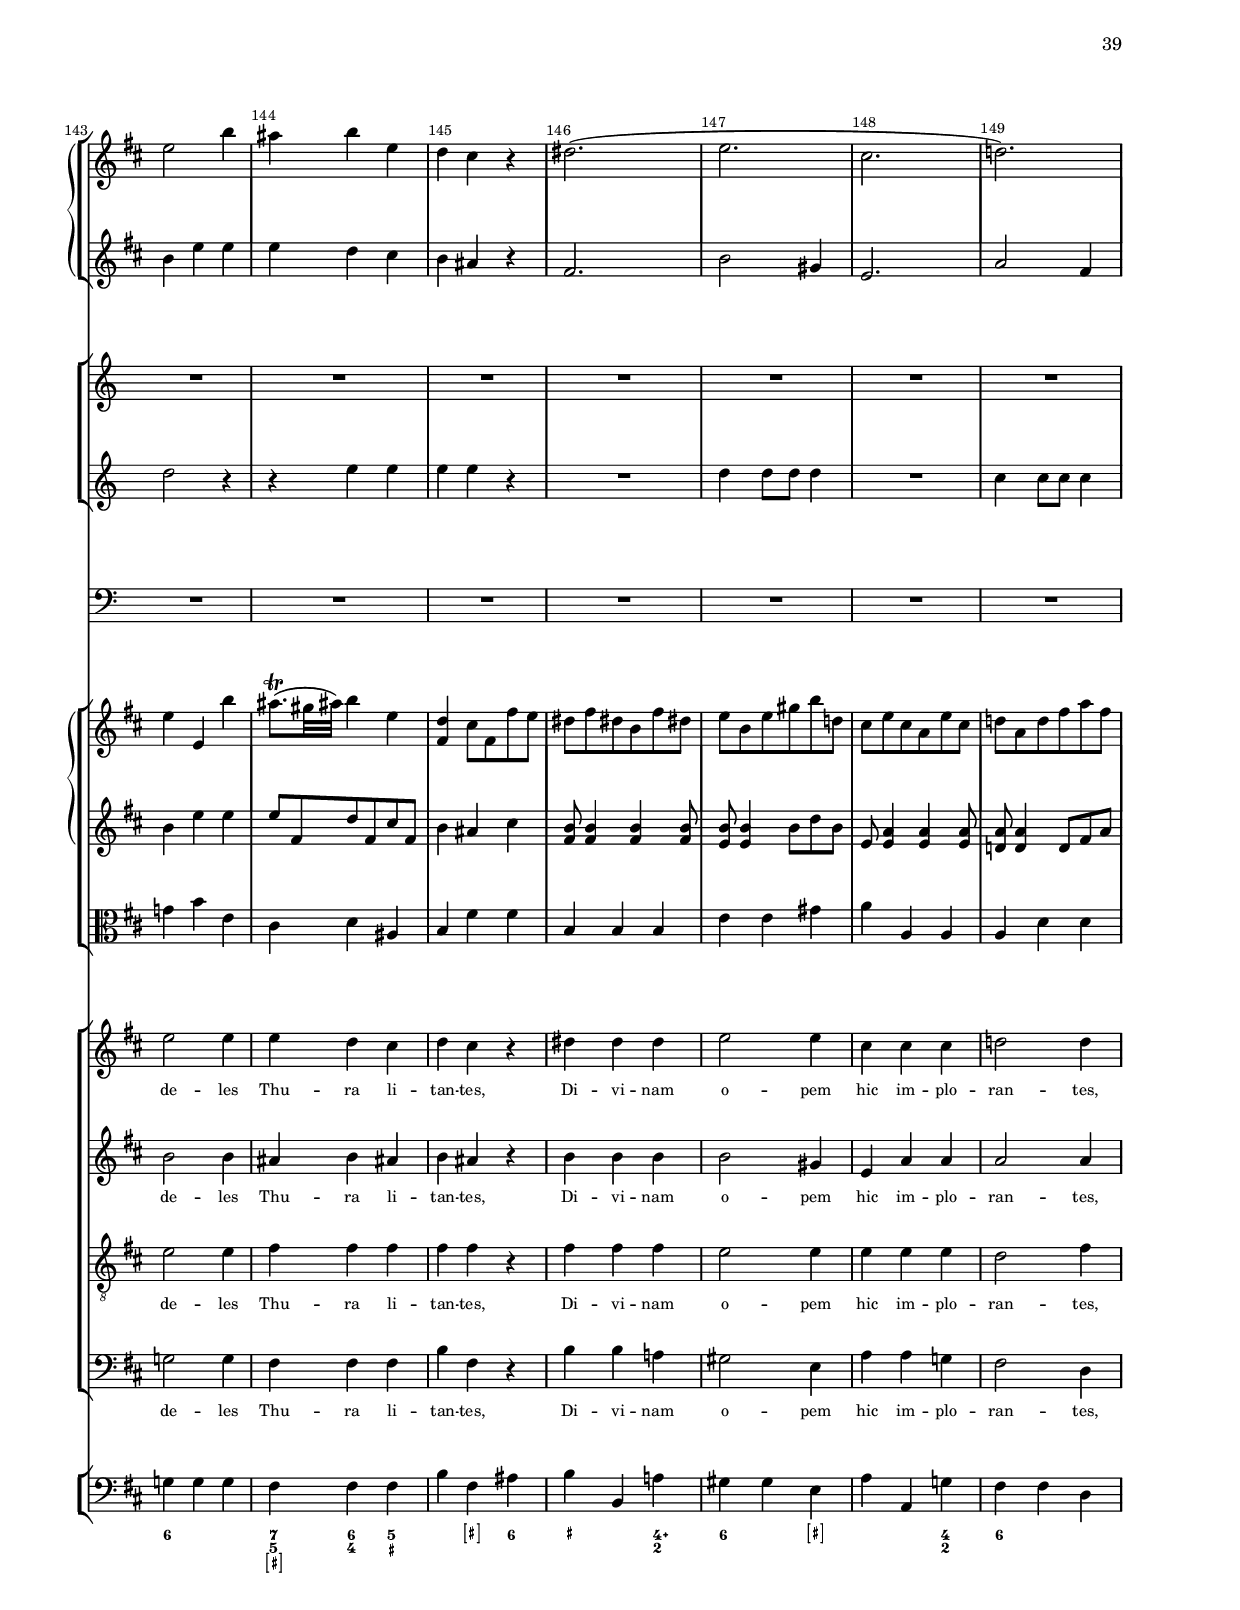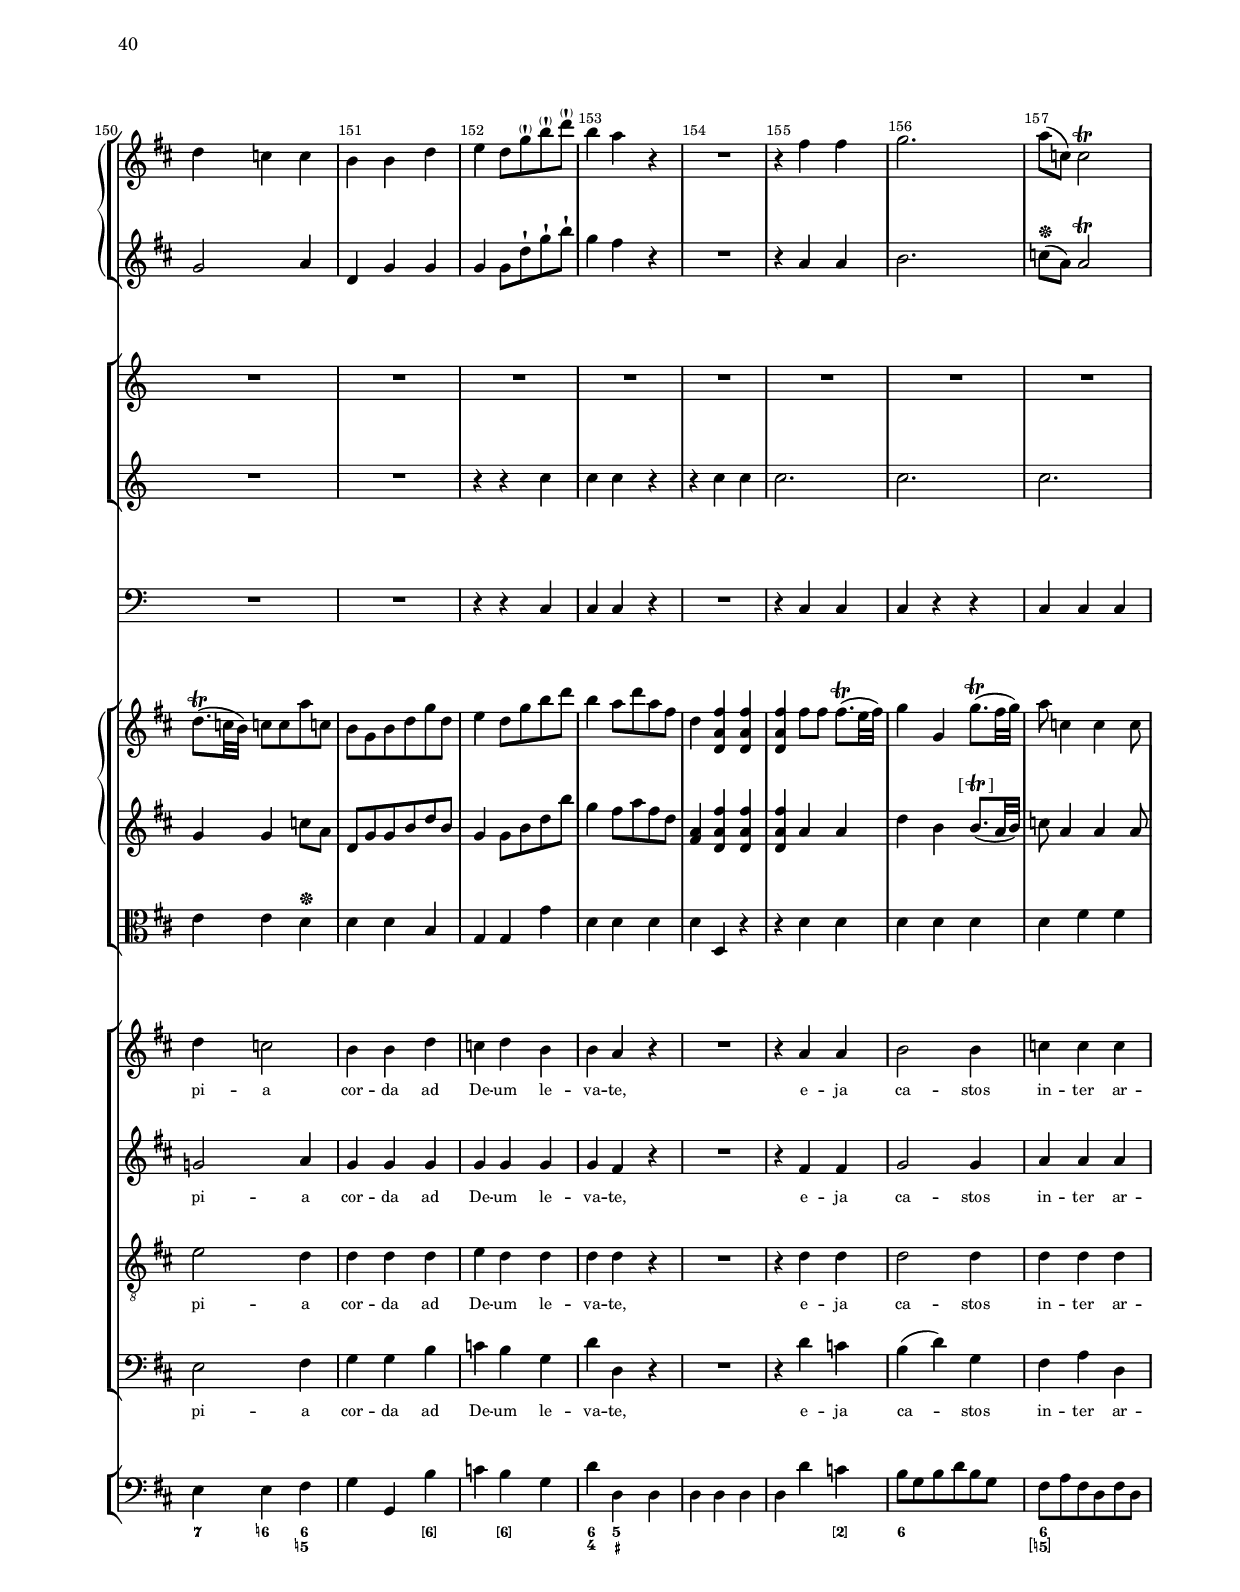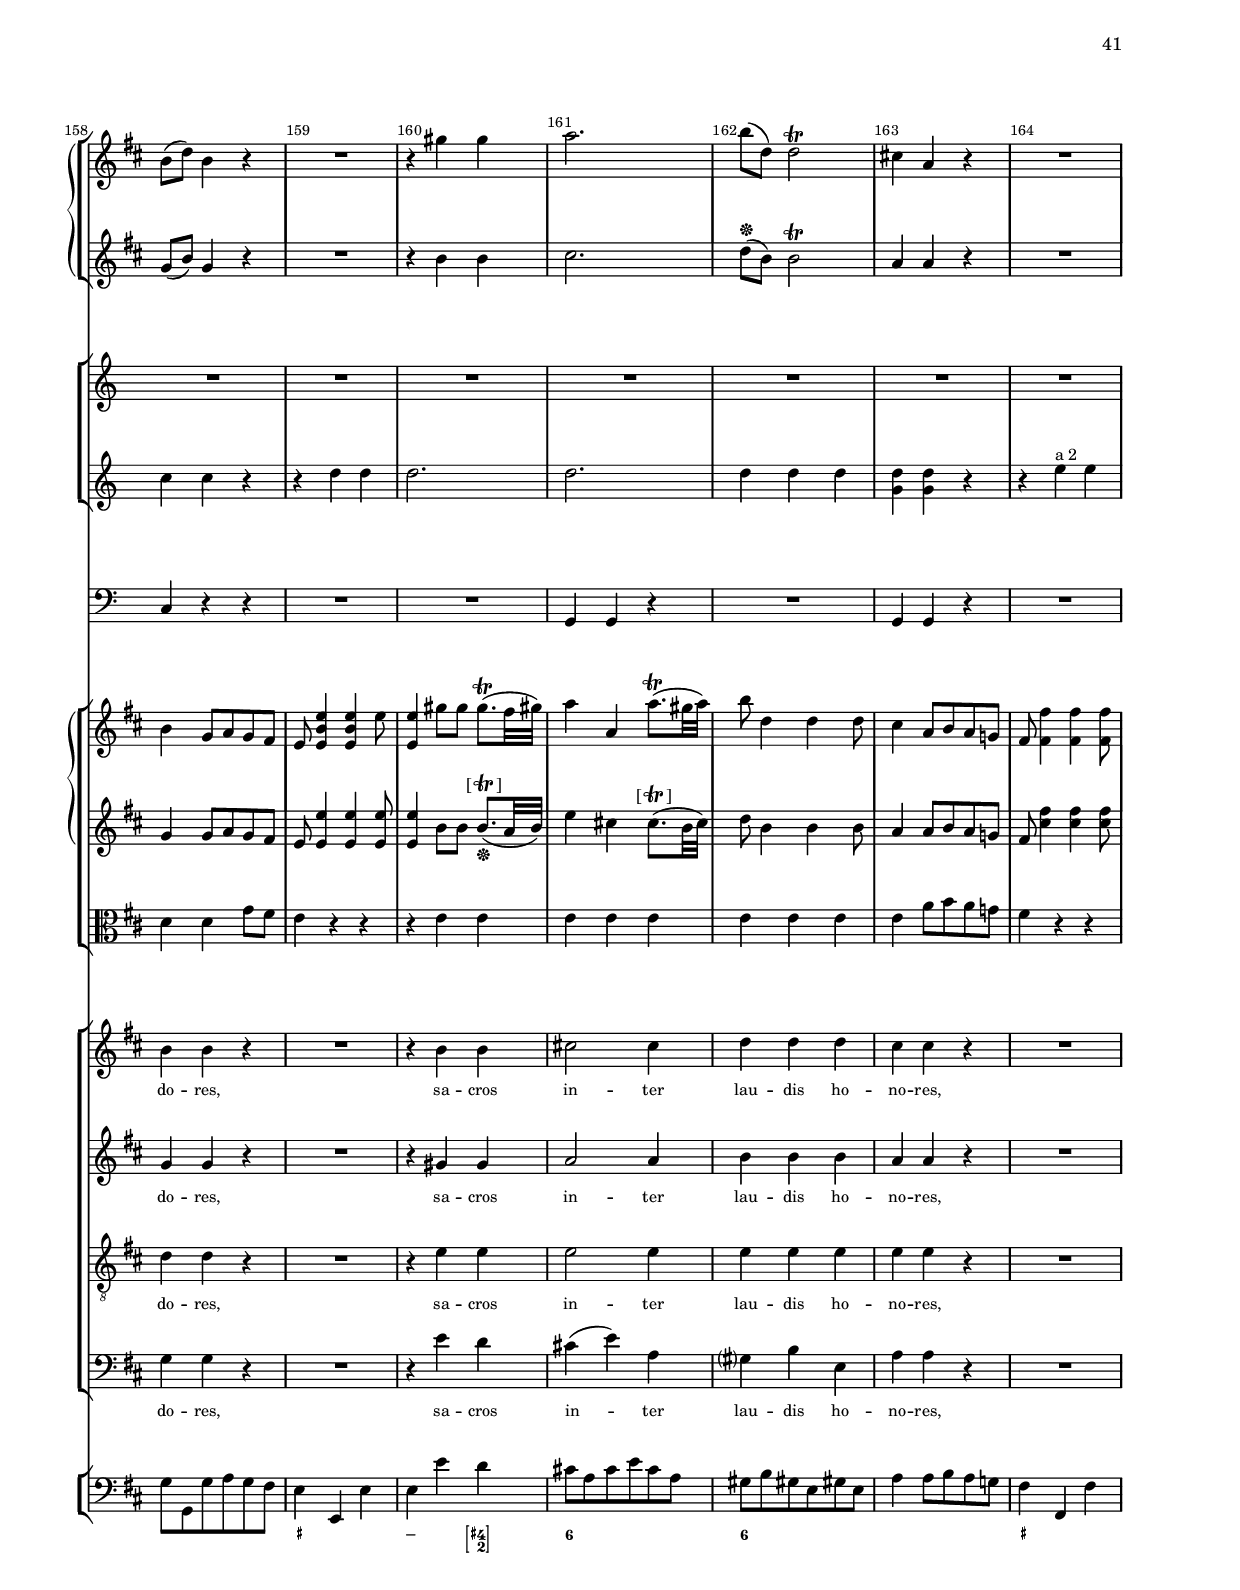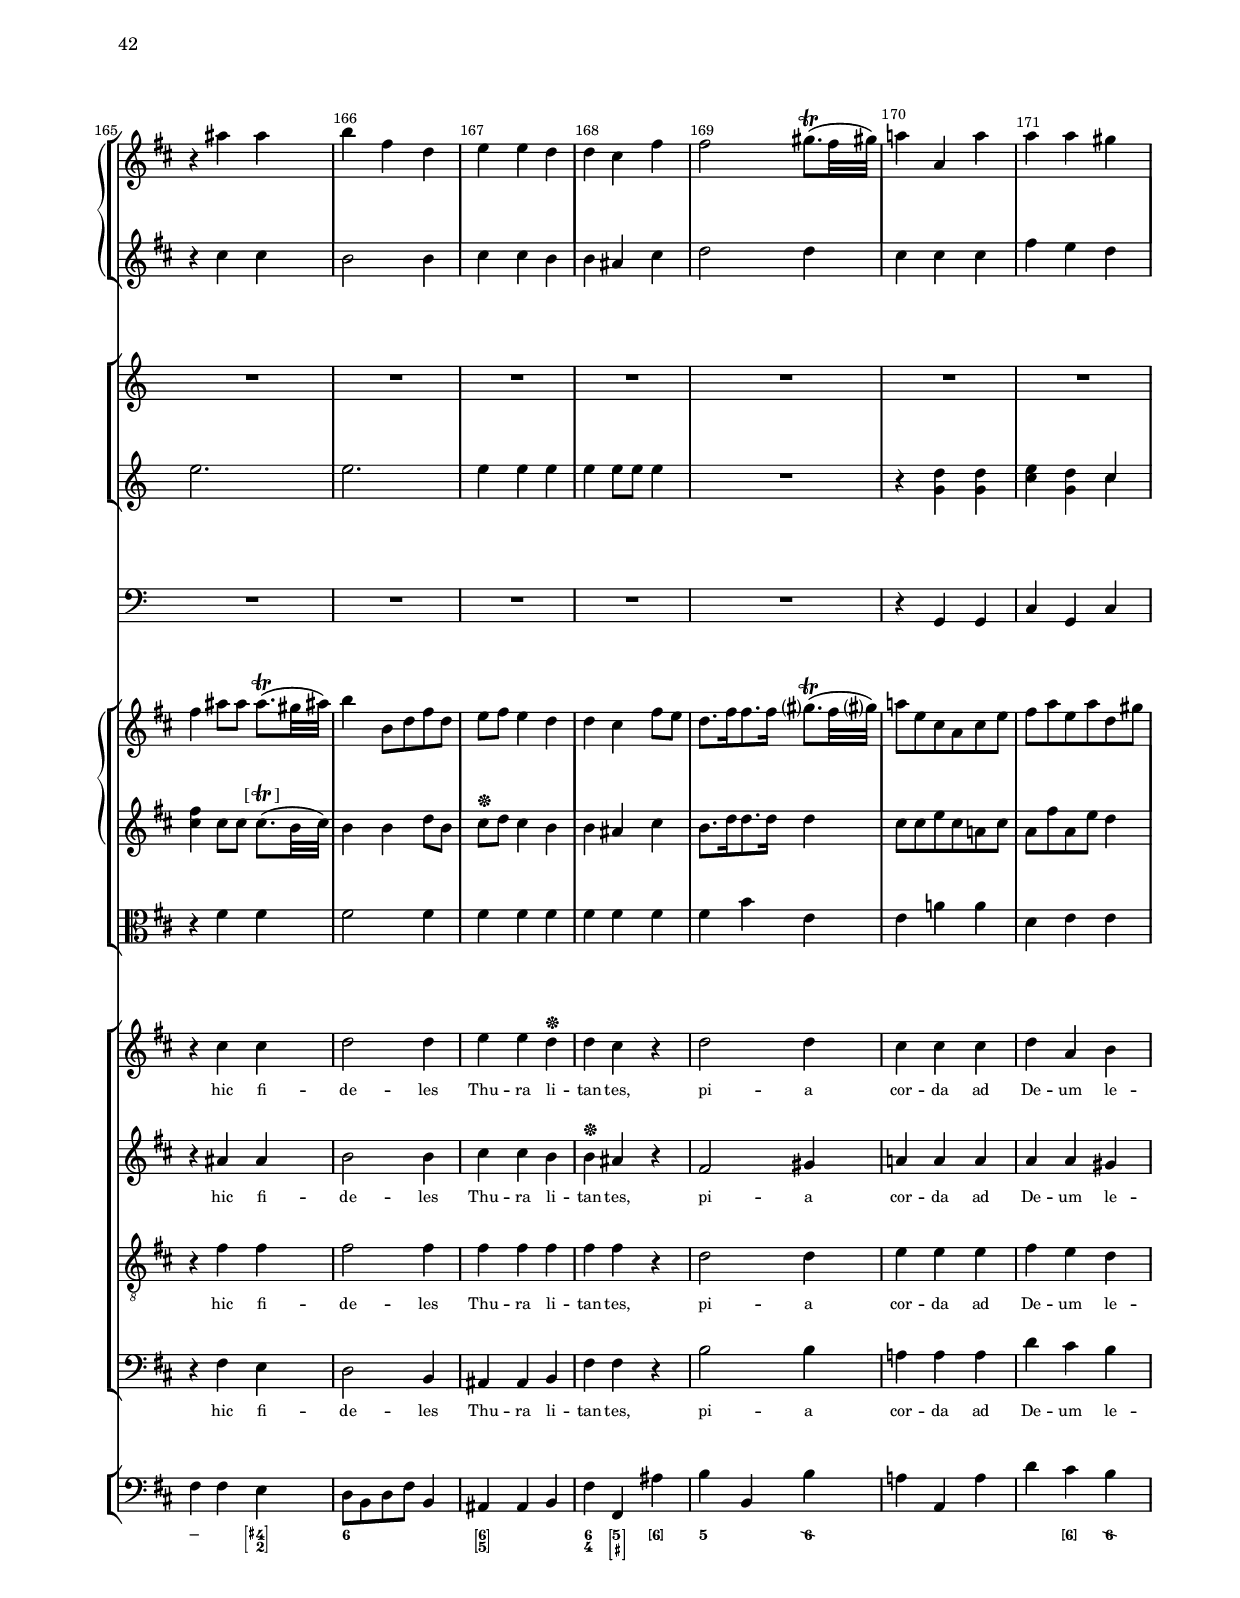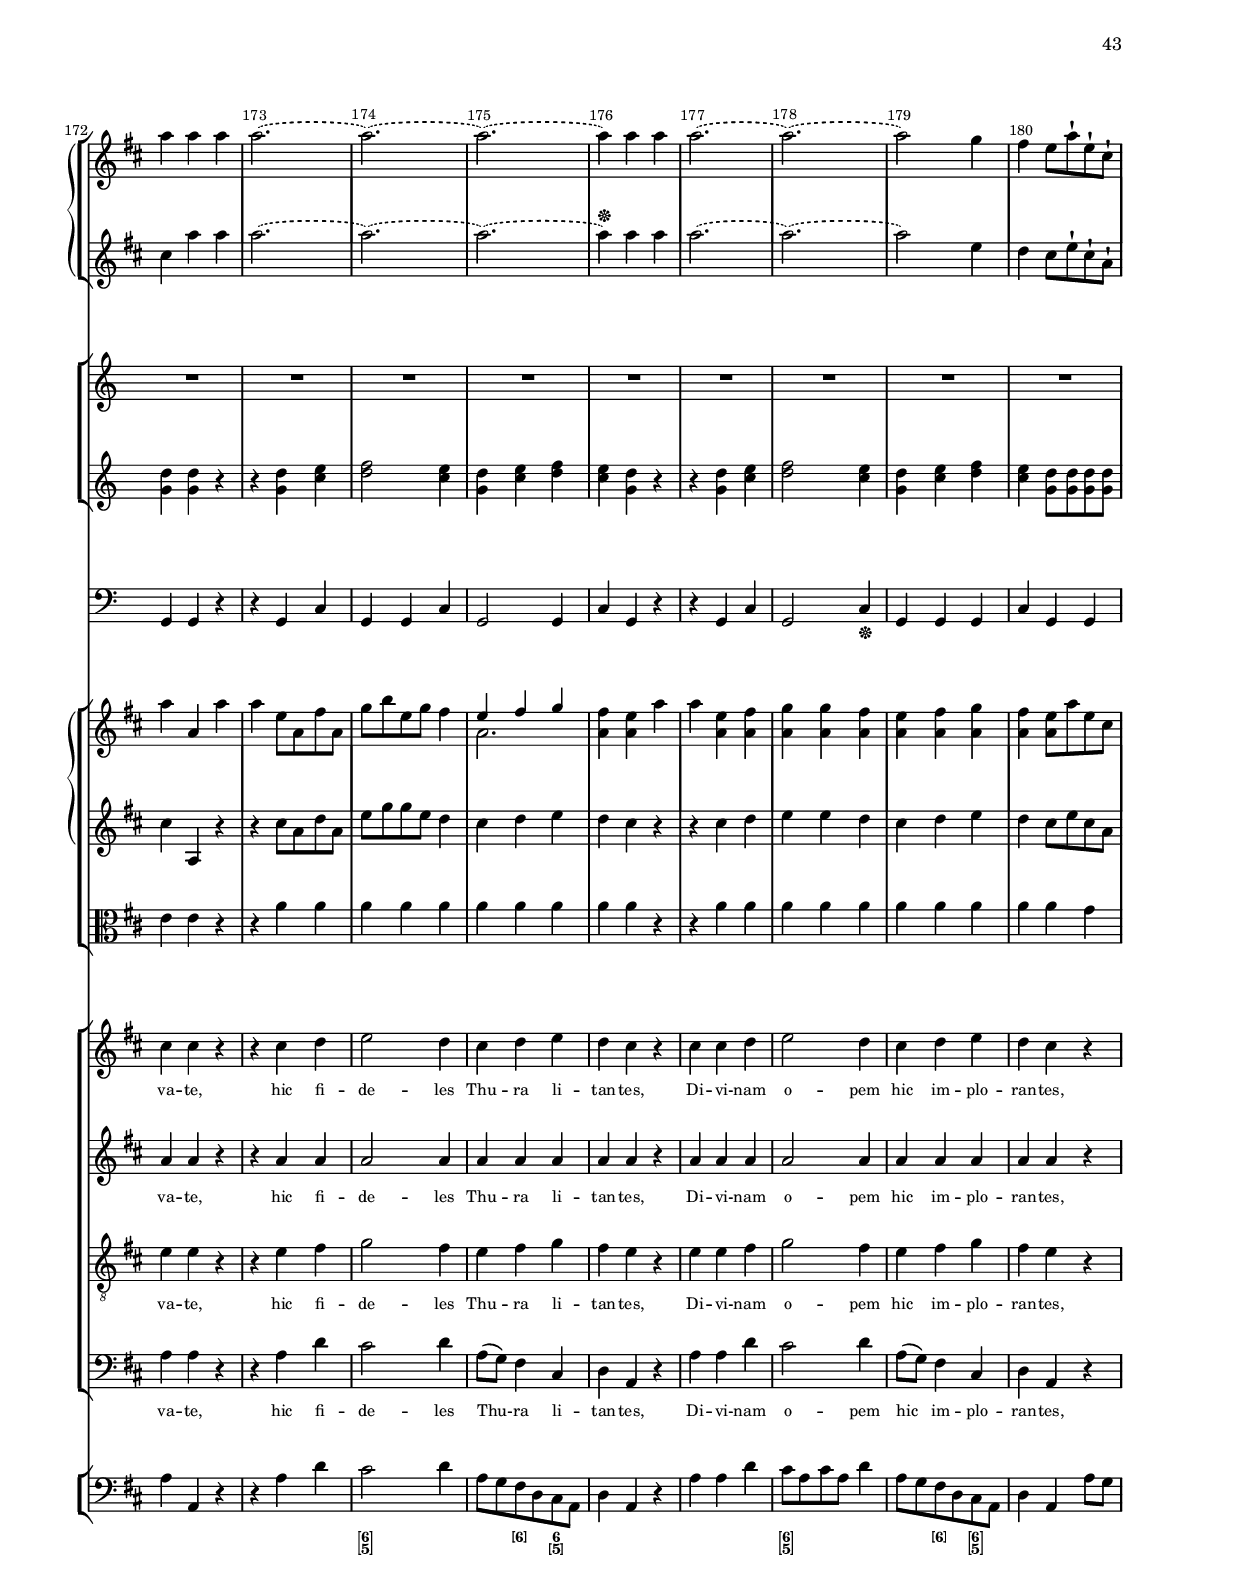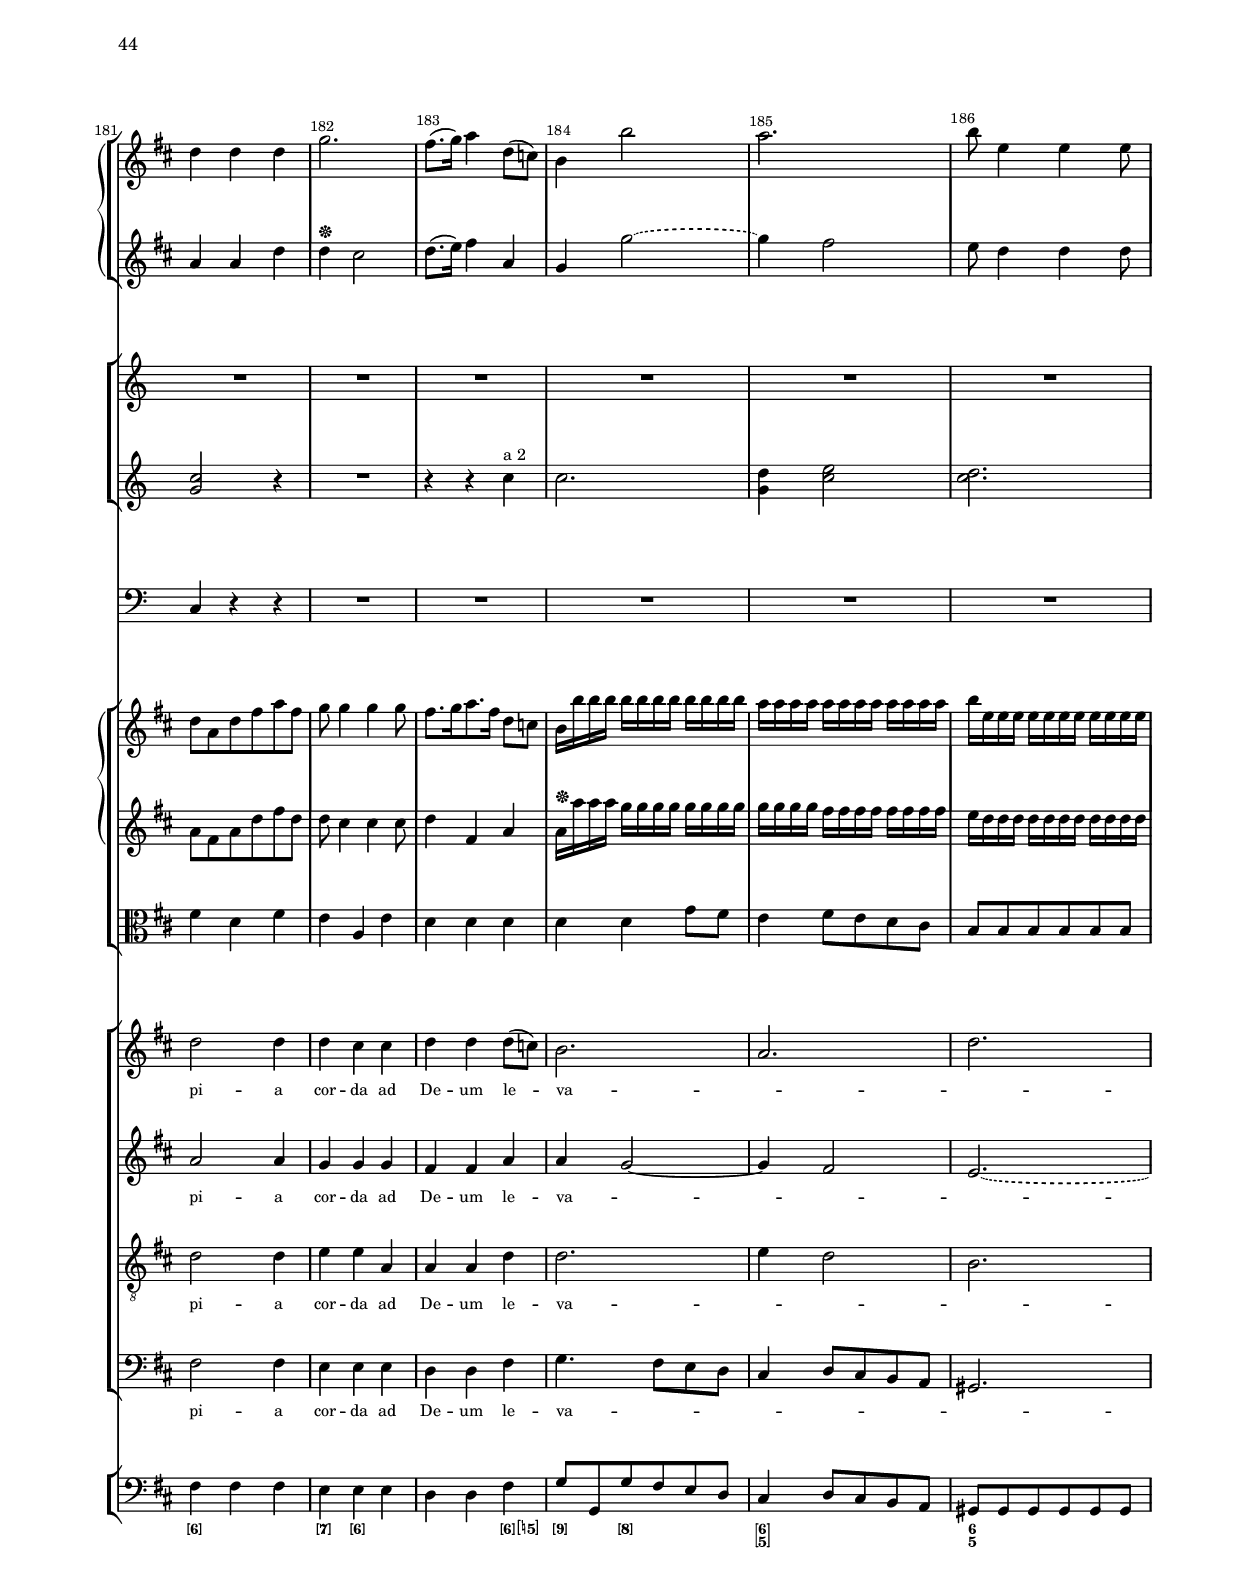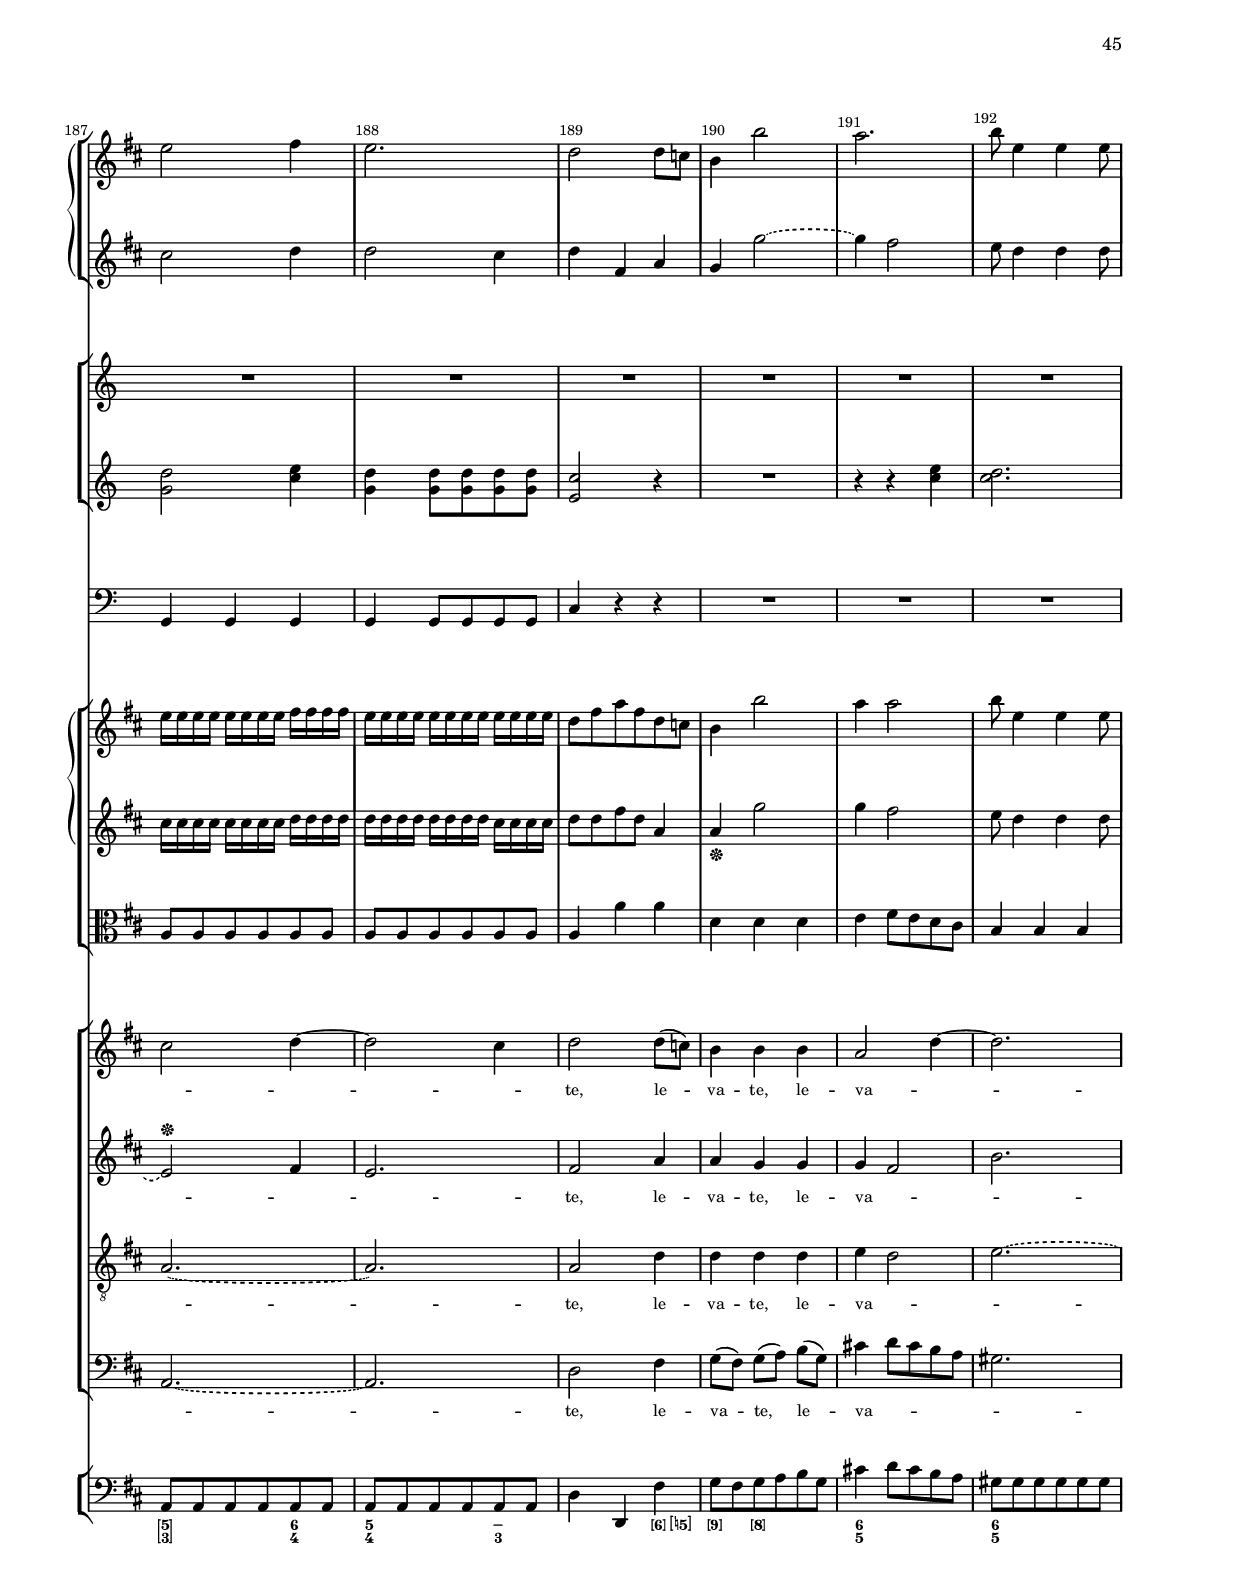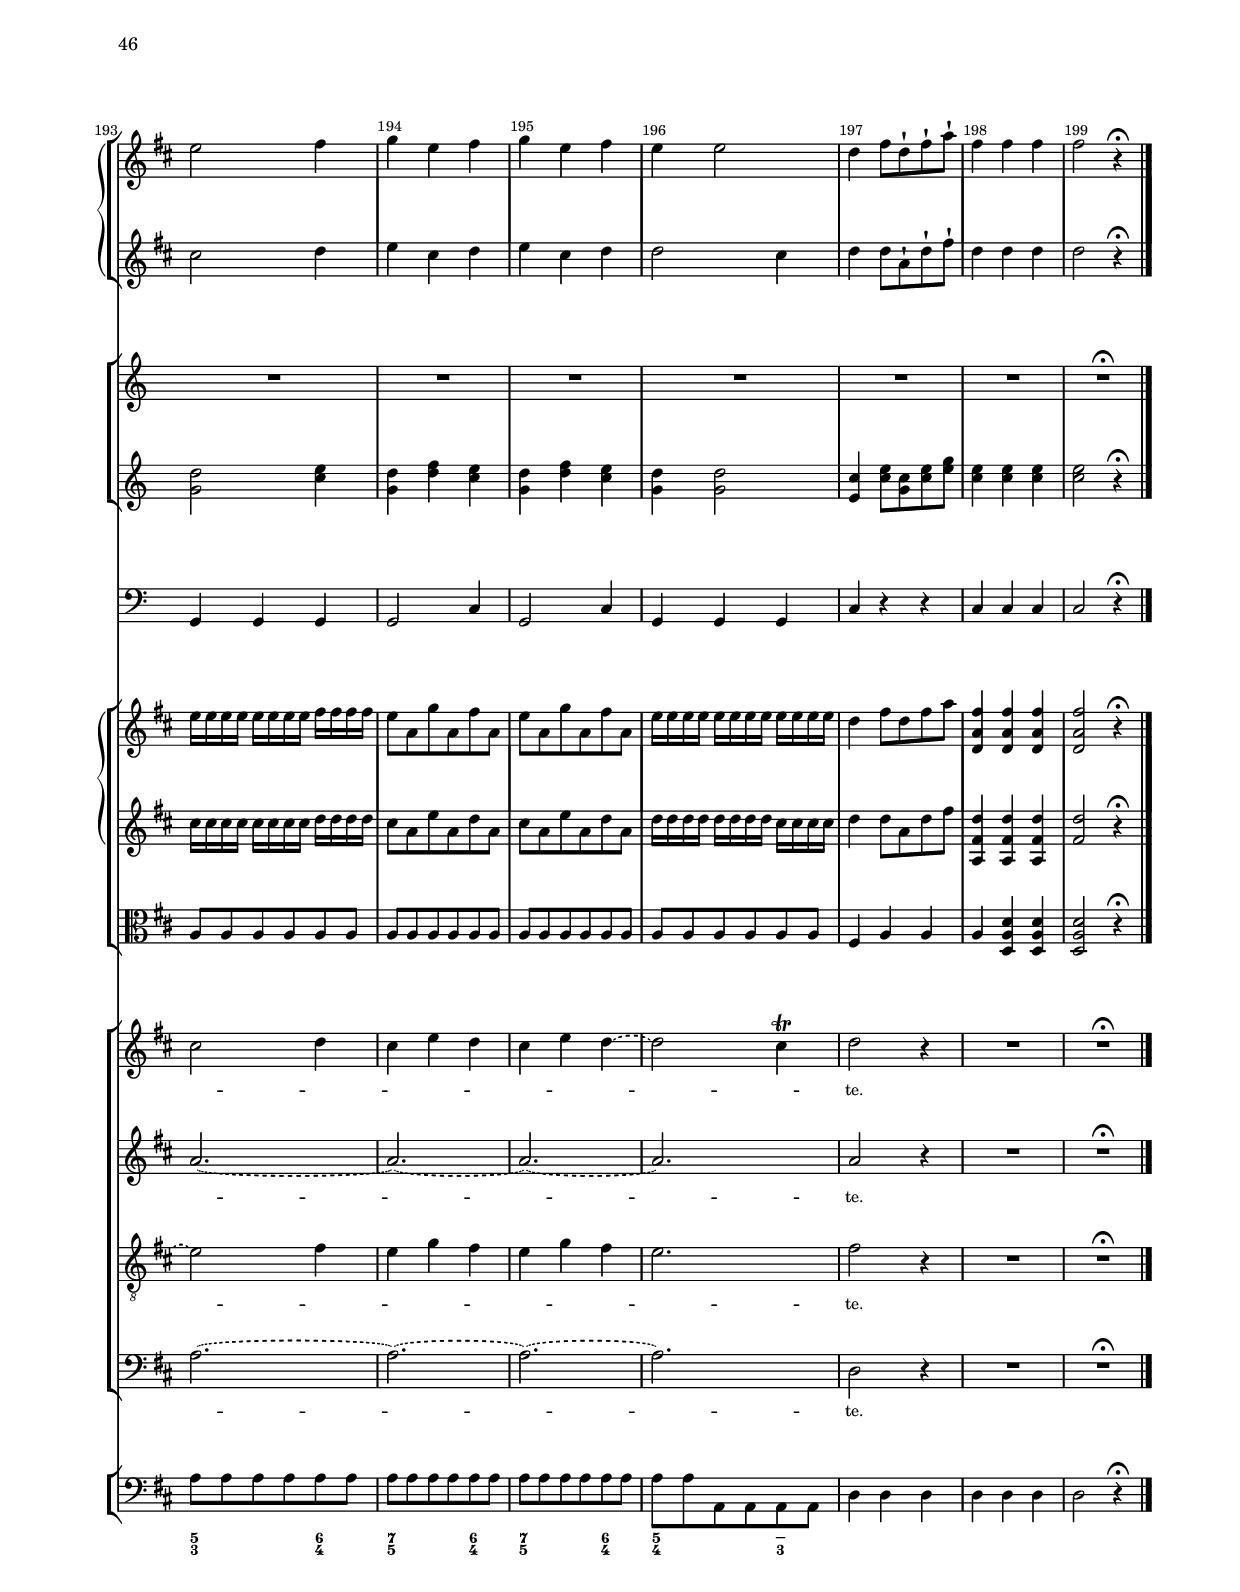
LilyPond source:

% (c) 2020 by Wolfgang Esser-Skala.
% This file is licensed under the Creative Commons Attribution-NonCommercial-ShareAlike 4.0 International License.
% To view a copy of this license, visit http://creativecommons.org/licenses/by-nc-sa/4.0/.

\version "2.18.0"

\include "../definitions.ly"

\paper { #(define (page-post-process layout pages) (ly:create-toc-file layout pages)) }

#(set-global-staff-size 15.87)

\book {
	\bookpart {
		\header {
			title = "O F F E R T O R I U M"
		}
		\paper { indent = 3.5\cm }
		\score {
			<<
				\new StaffGroup <<
					\new GrandStaff <<
						\new Staff {
							\set Staff.instrumentName = "Oboe I"
							\OboeI
						}
						\new Staff {
							\set Staff.instrumentName = "Oboe II"
							\OboeII
						}
					>>
				>>
				\new StaffGroup <<
					\new Staff <<
						\set Staff.instrumentName = \markup { \center-column { "Corno I, II" "in D" } }
						% \transpose c d
						\partcombine \CornoI \CornoII
					>>
					\new Staff <<
						\set Staff.instrumentName = \markup { \center-column { "Tromba I, II" "in D" } }
						% \transpose c d
						\partcombine \TrombaI \TrombaII
					>>
				>>
				\new Staff {
					\set Staff.instrumentName = \markup { \center-column { "Timpani" "in D–A" } }
					% \transpose c d
					\Timpani
				}
				\new StaffGroup <<
					\new GrandStaff \with { \violinGroupDistance } <<
						\new Staff {
							\set Staff.instrumentName = "Violino I"
							\ViolinoI
						}
						\new Staff {
							\set Staff.instrumentName = "Violino II"
							\ViolinoII
						}
					>>
					\new Staff {
						\set Staff.instrumentName = "Viola"
						\Viola
					}
				>>
				\new ChoirStaff <<
					\new Staff {
						\set Staff.instrumentName = \SopranoIncipit
						\override Staff.InstrumentName.self-alignment-Y = ##f
						\override Staff.InstrumentName.self-alignment-X = #RIGHT
						\new Voice = "Soprano" { \dynamicUp \SopranoNotes }
					}
					\new Lyrics \lyricsto Soprano \SopranoLyrics

					\new Staff {
						\set Staff.instrumentName = \AltoIncipit
						\override Staff.InstrumentName.self-alignment-Y = ##f
						\override Staff.InstrumentName.self-alignment-X = #RIGHT
						\new Voice = "Alto" { \dynamicUp \AltoNotes }
					}
					\new Lyrics \lyricsto Alto \AltoLyrics

					\new Staff {
						\set Staff.instrumentName = \TenoreIncipit
						\override Staff.InstrumentName.self-alignment-Y = ##f
						\override Staff.InstrumentName.self-alignment-X = #RIGHT
						\new Voice = "Tenore" { \dynamicUp \TenoreNotes }
					}
					\new Lyrics \lyricsto Tenore \TenoreLyrics

					\new Staff {
						\set Staff.instrumentName = "Basso"
						\new Voice = "Basso" { \dynamicUp \BassoNotes }
					}
					\new Lyrics \lyricsto Basso \BassoLyrics
				>>
				\new StaffGroup <<
					\new Staff {
						\set Staff.instrumentName = \markup { \center-column { "Violone" "e Organo" } }
						% \transpose c c,
						\Organo
					}
				>>
				\new FiguredBass {
					\BassFigures
				}
			>>
			\layout { }
			% \midi { \tempo 4 = 120 }
		}
	}
}
